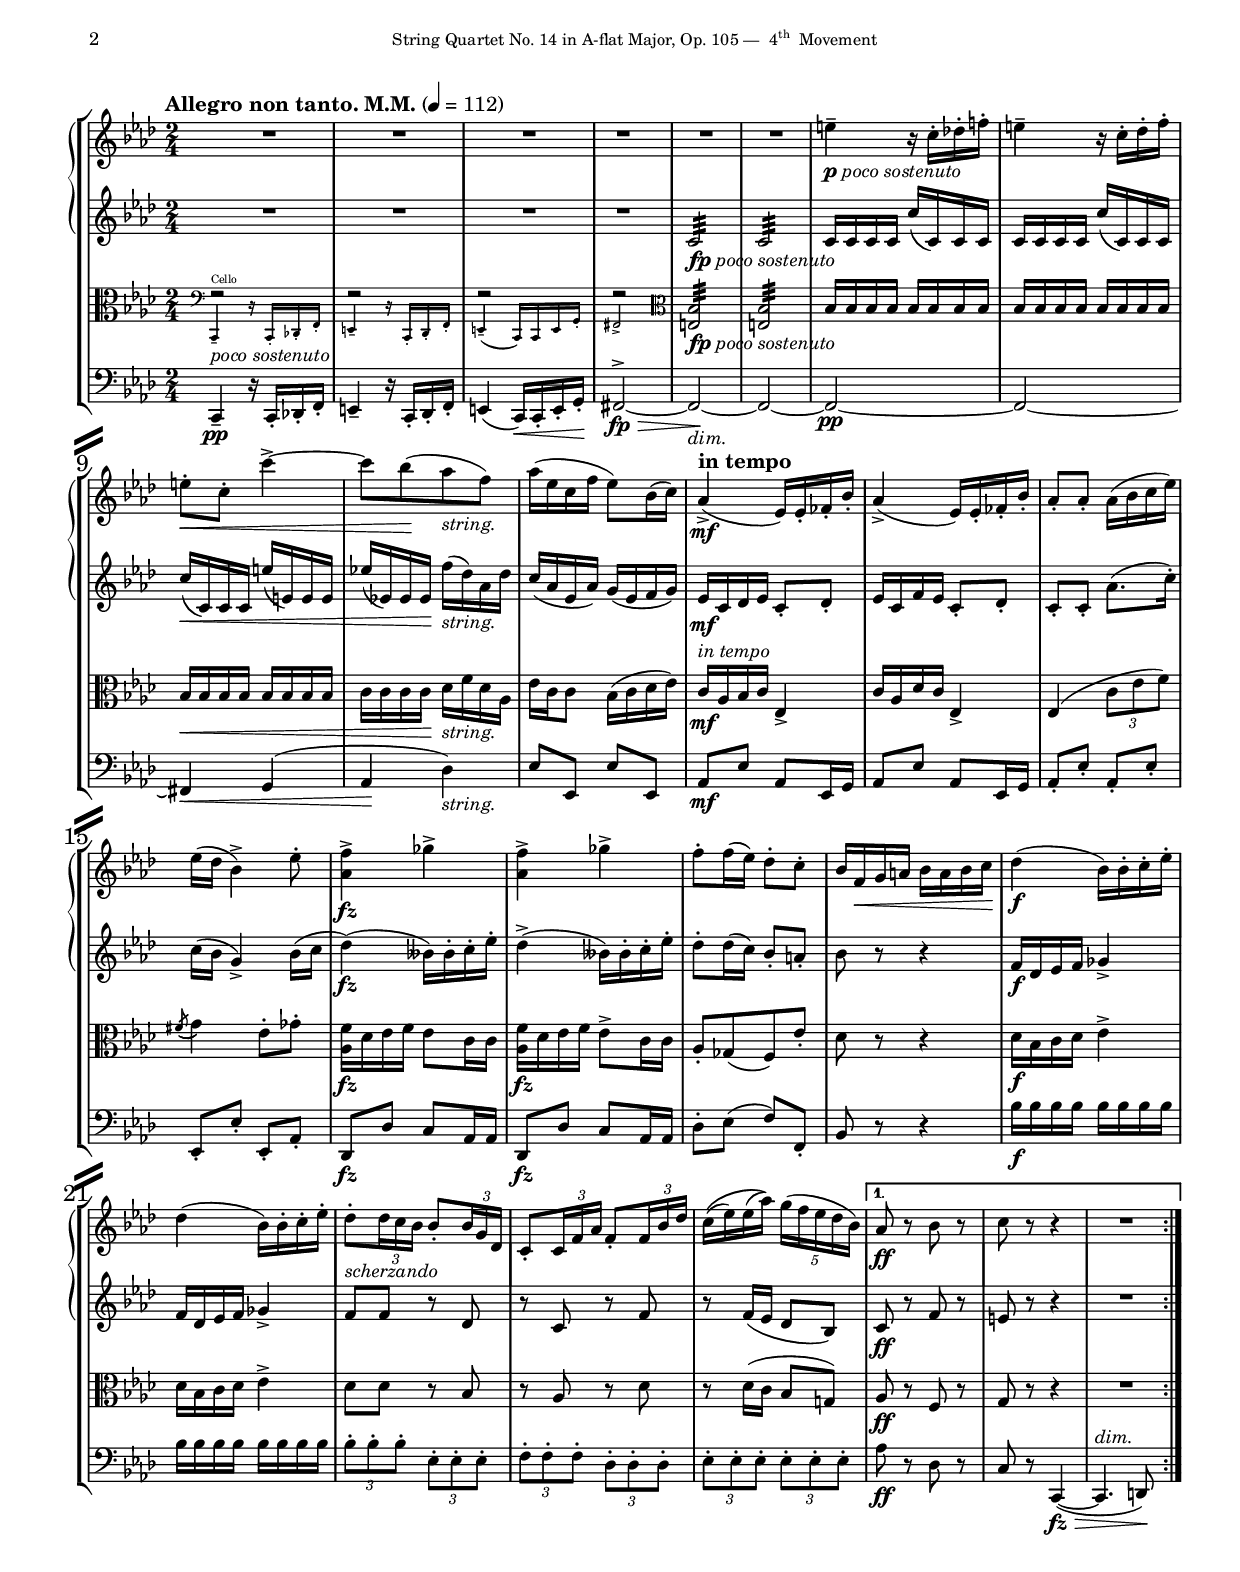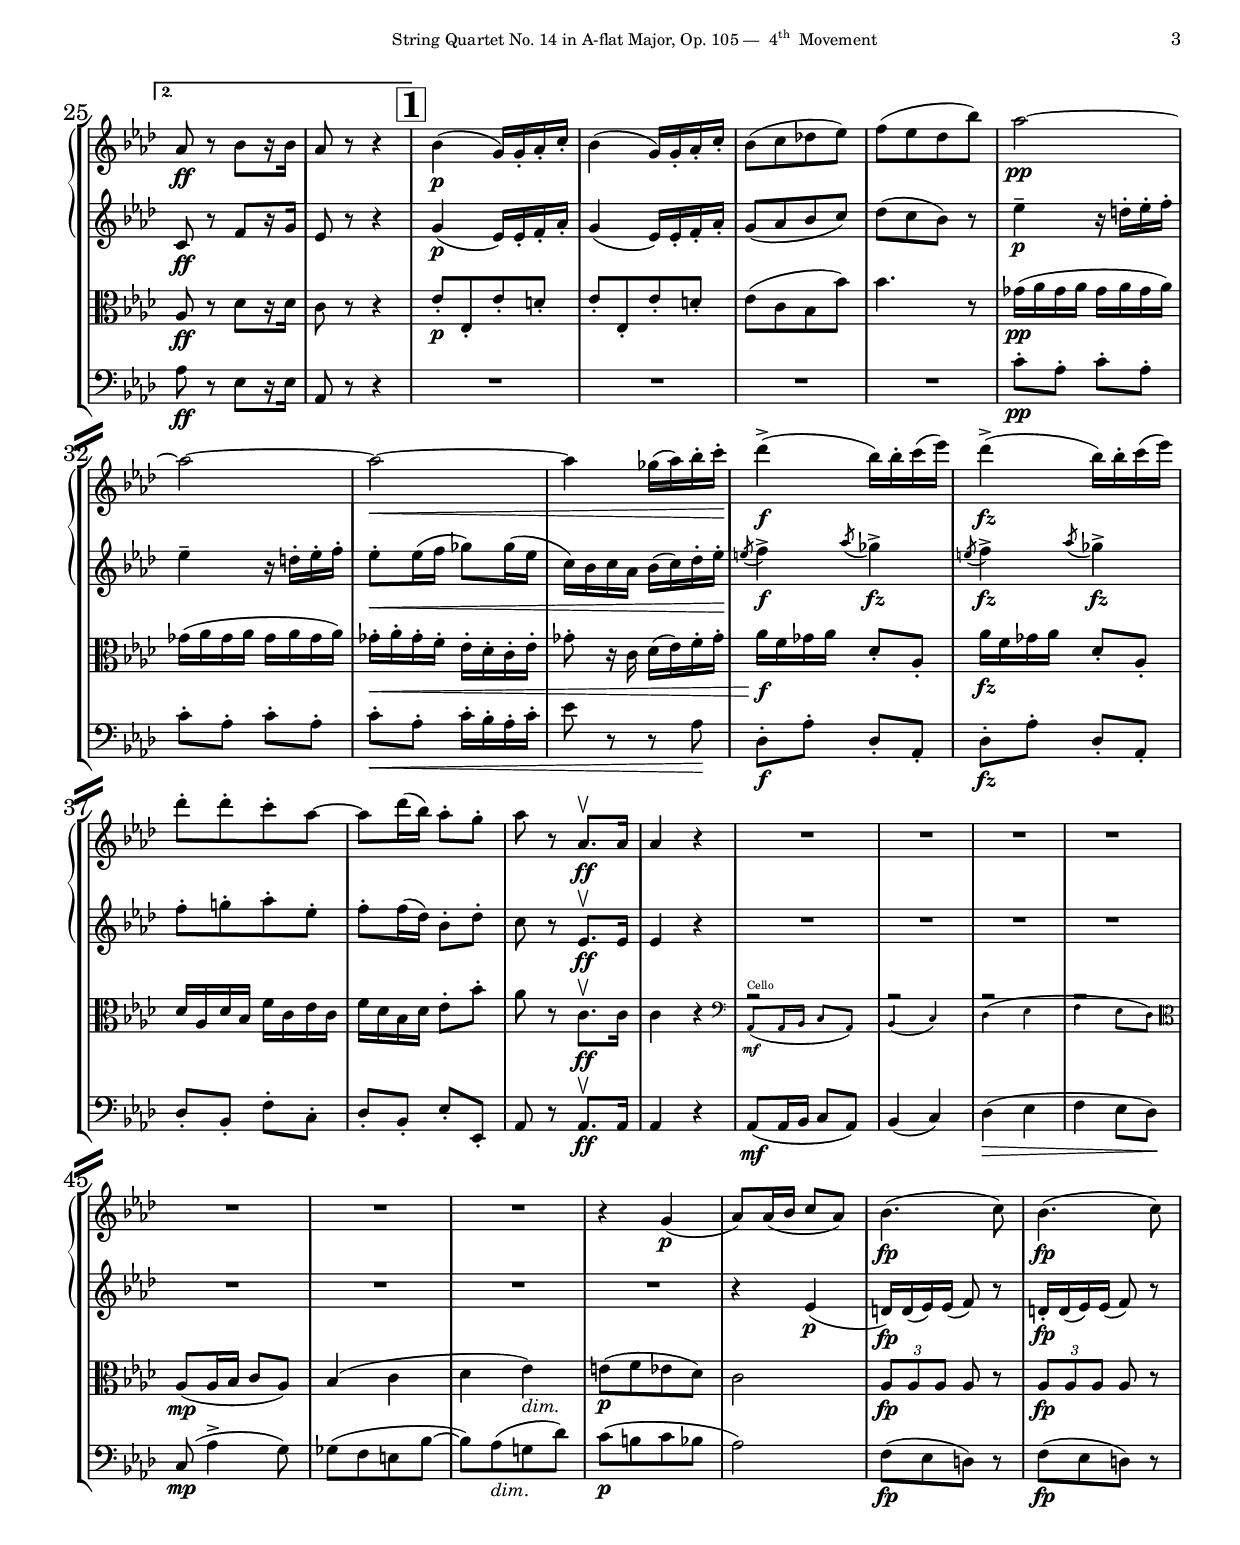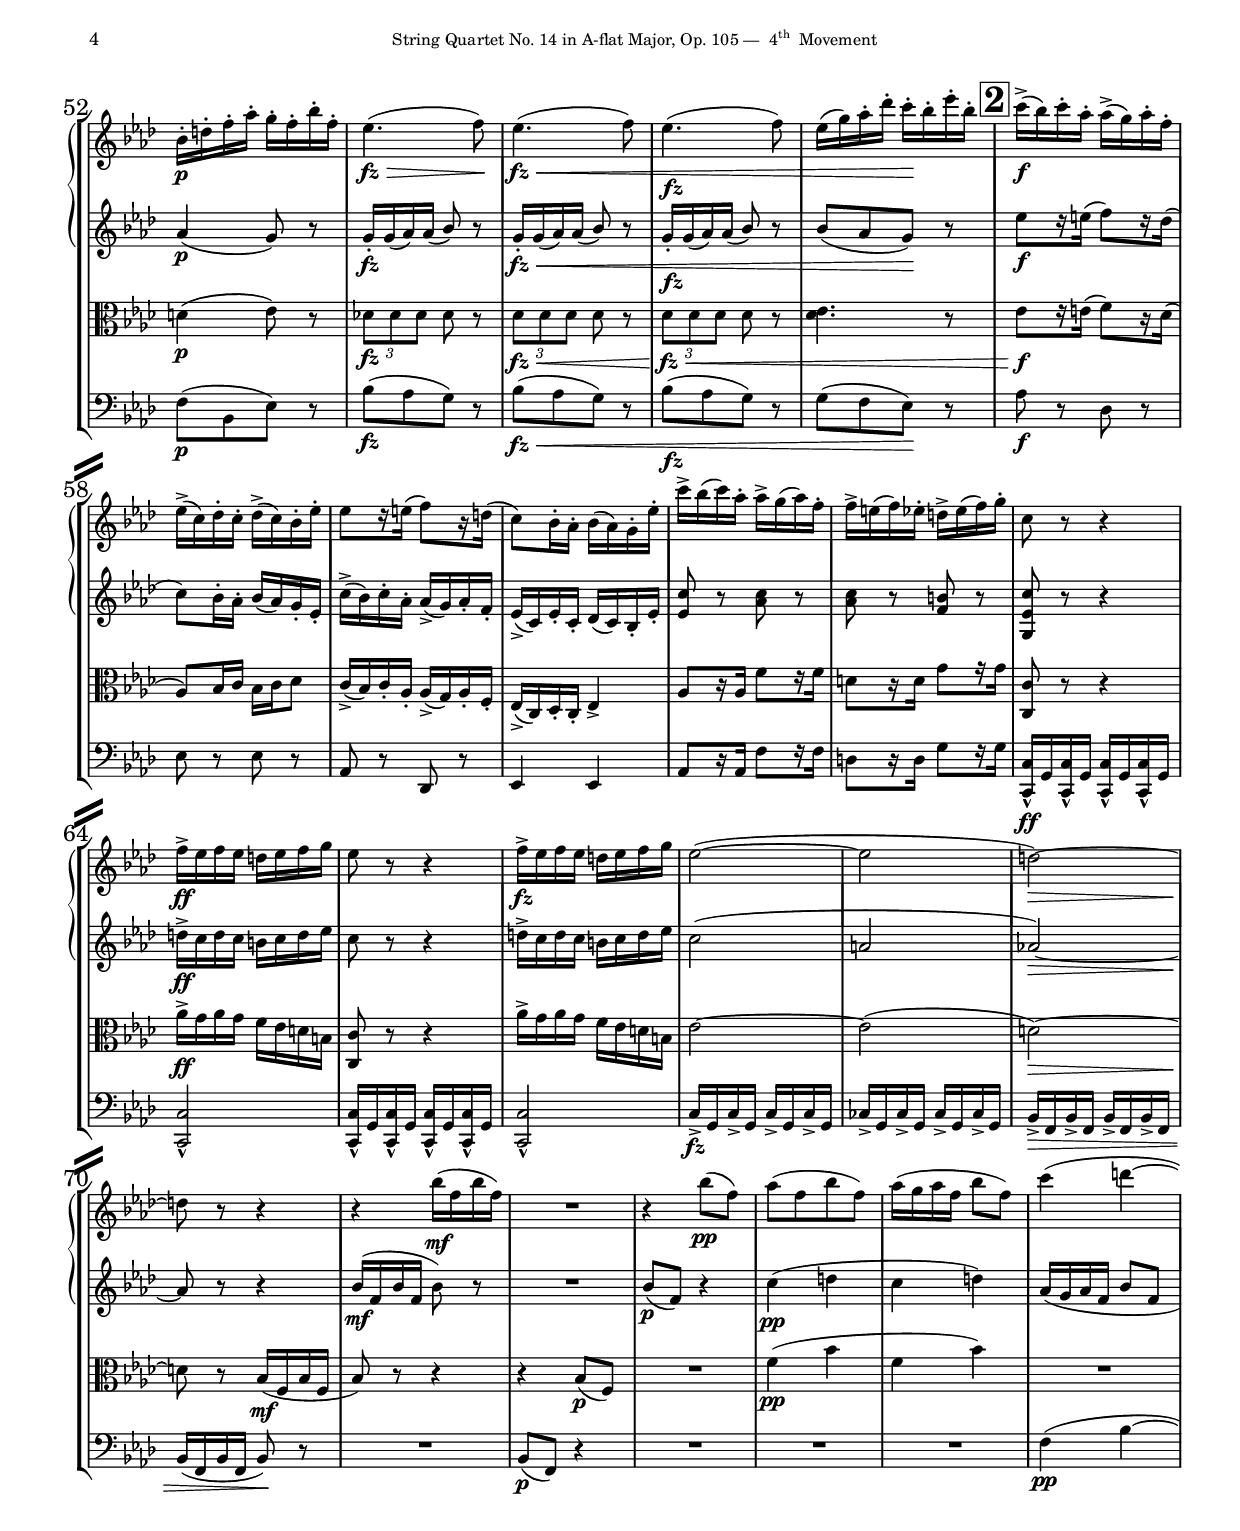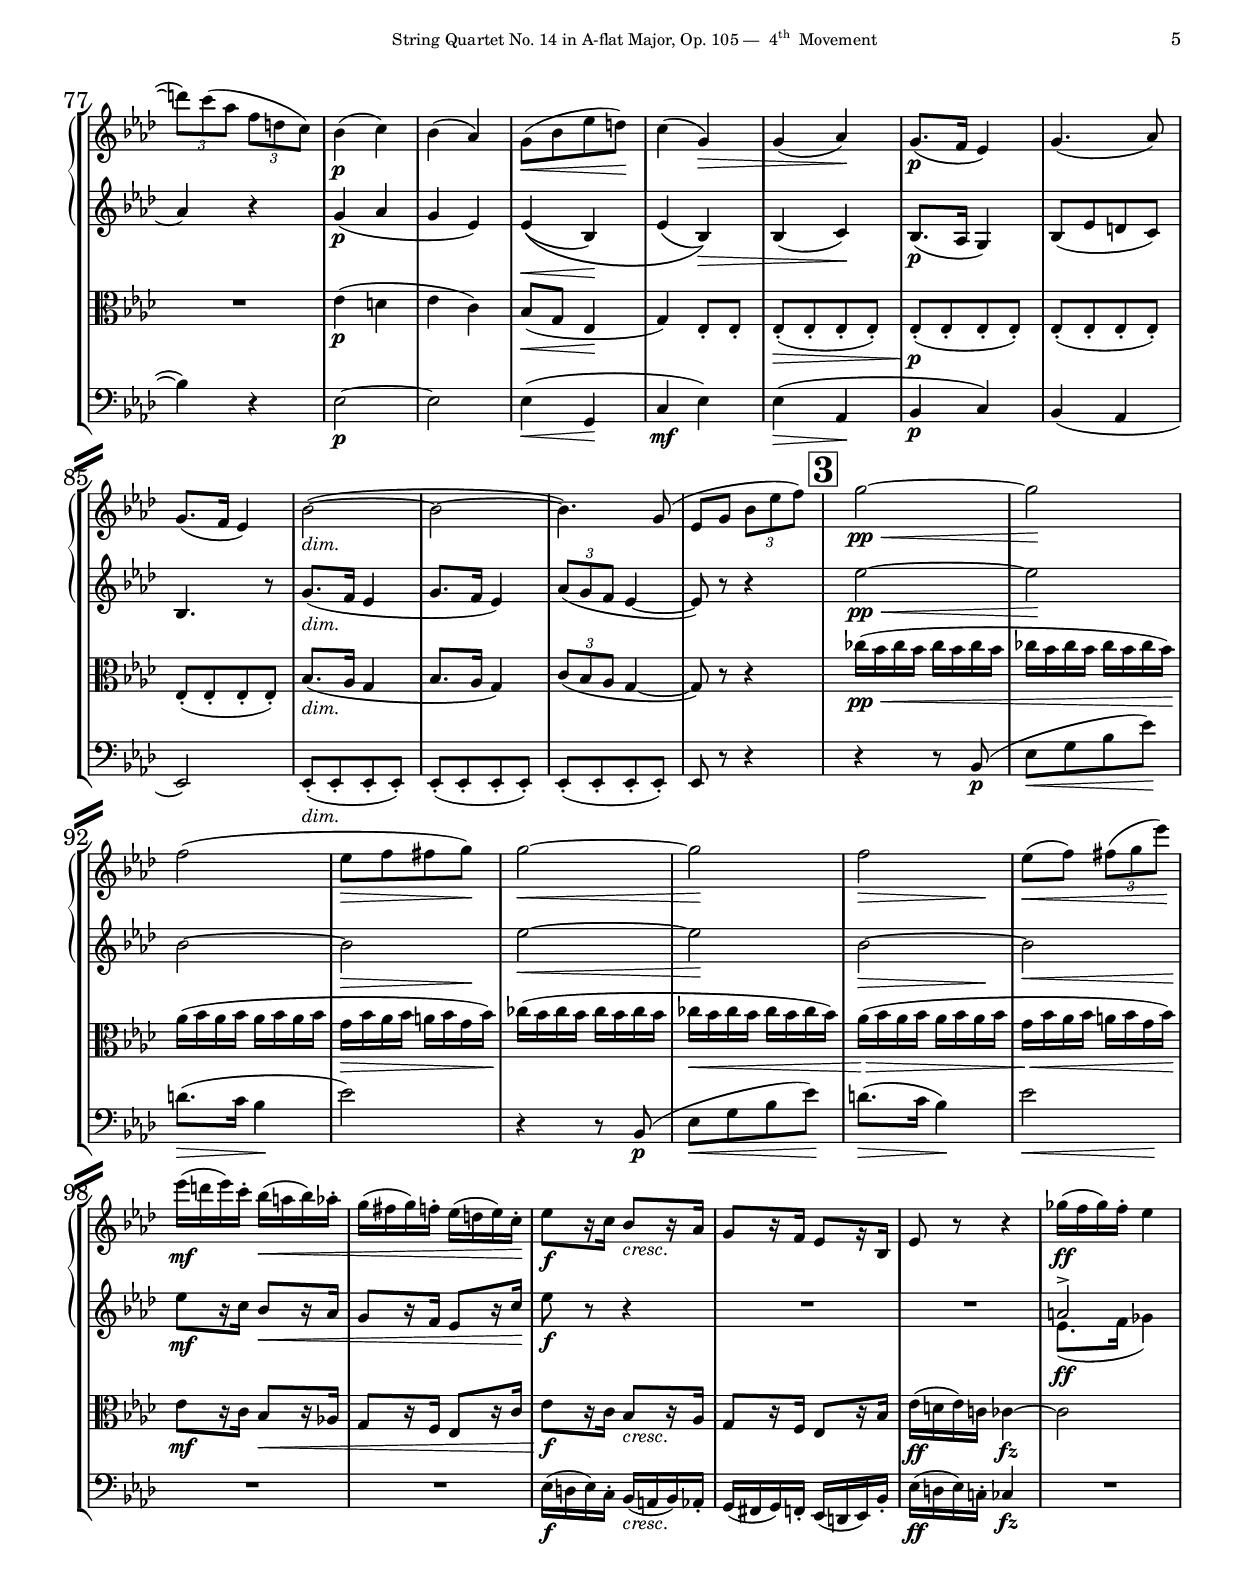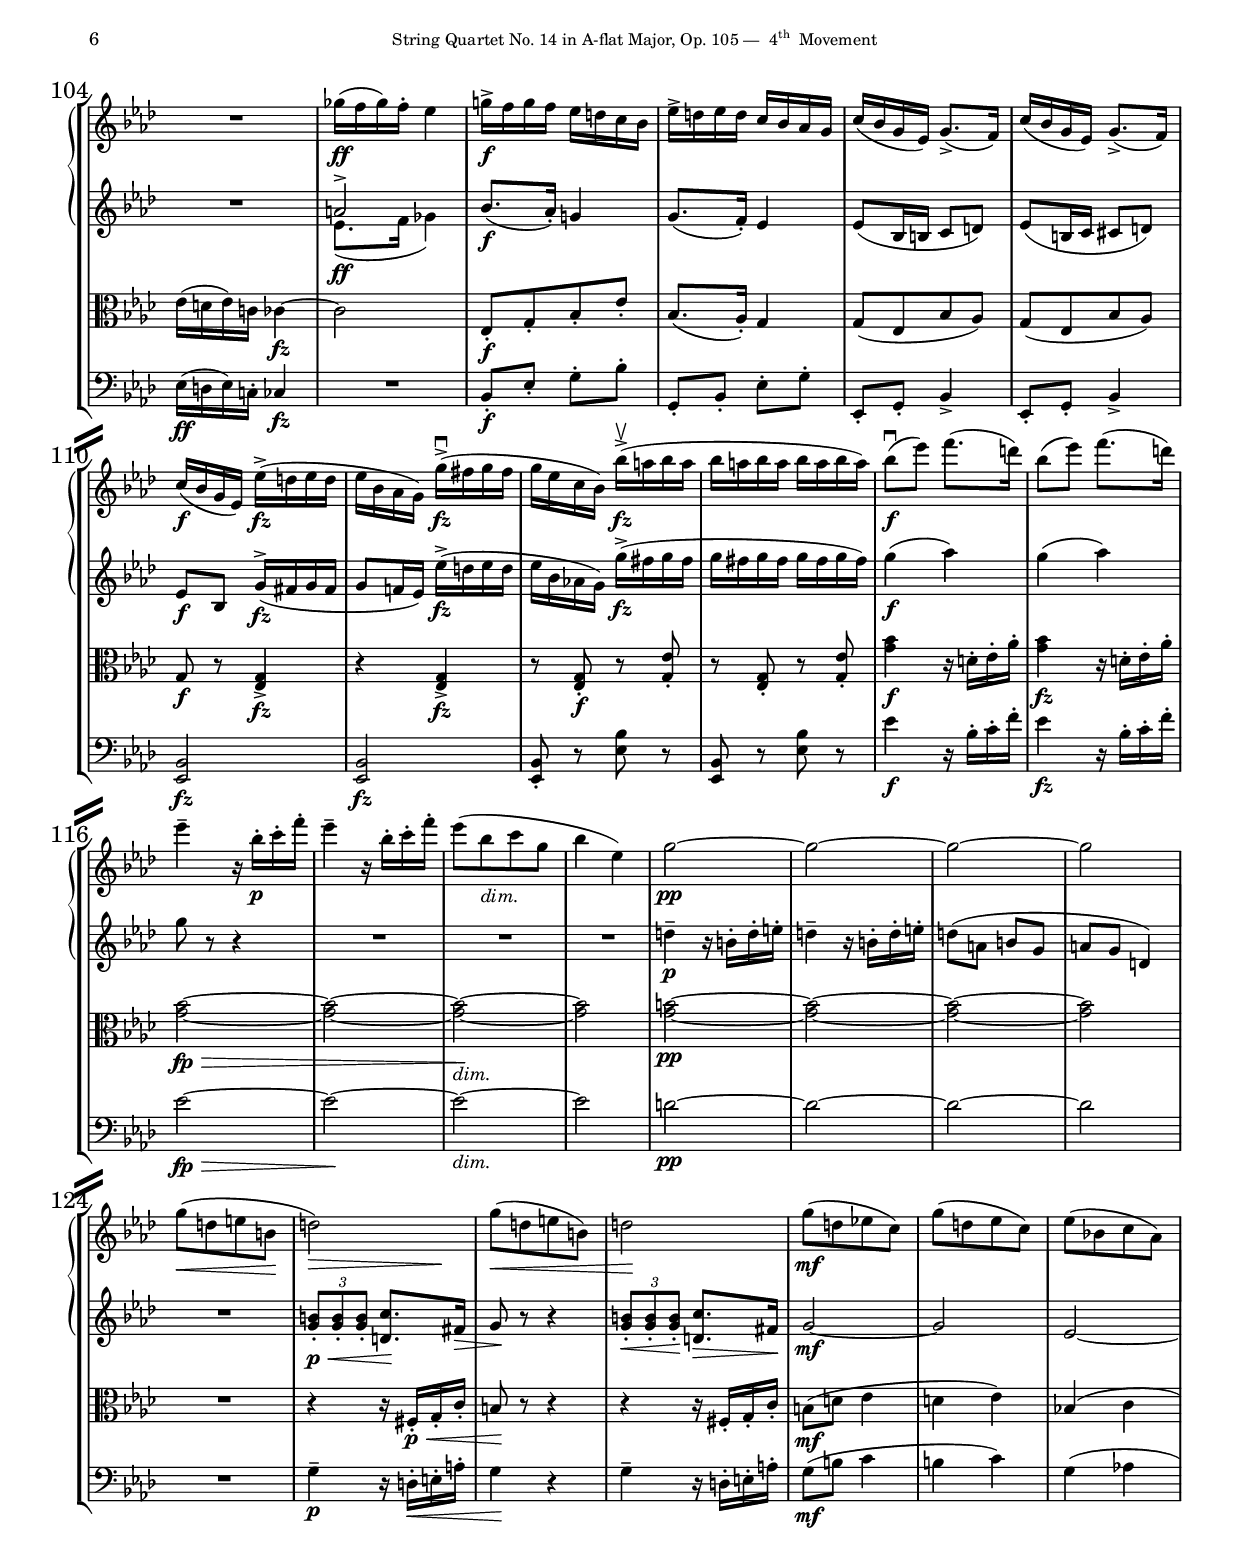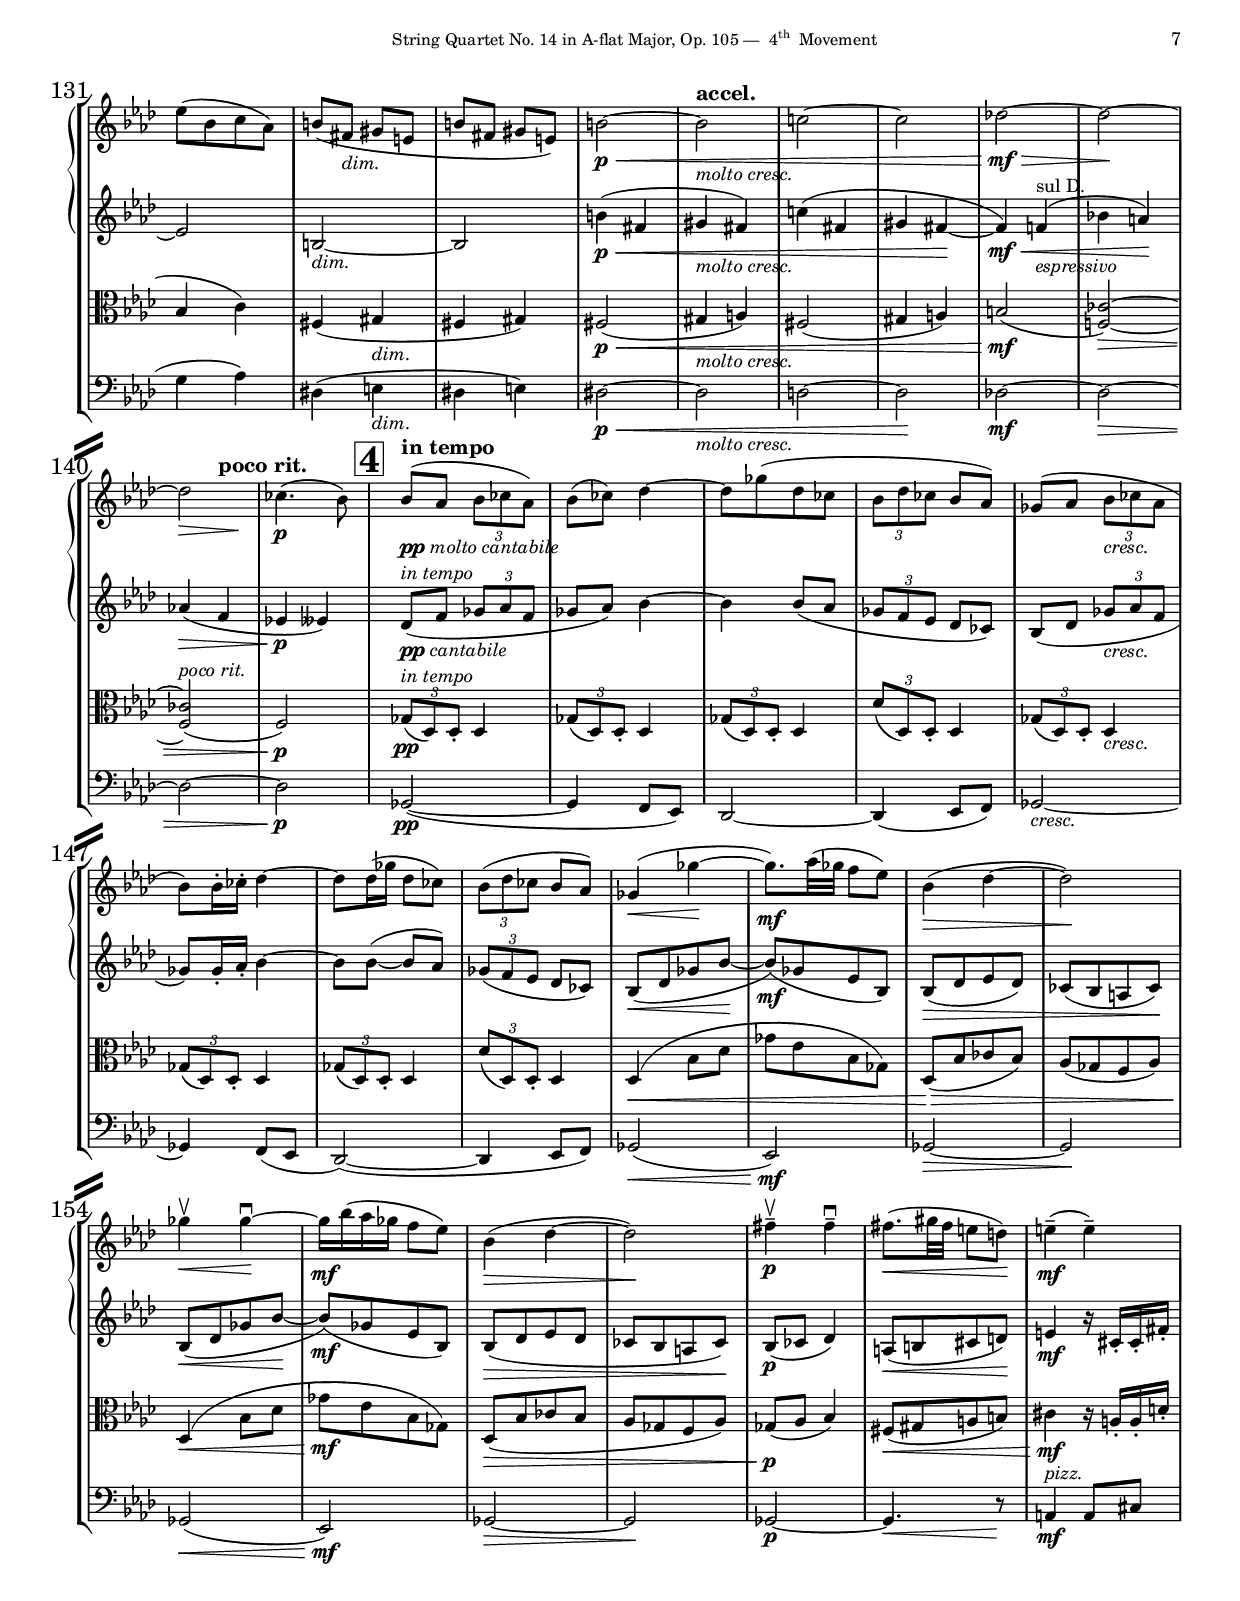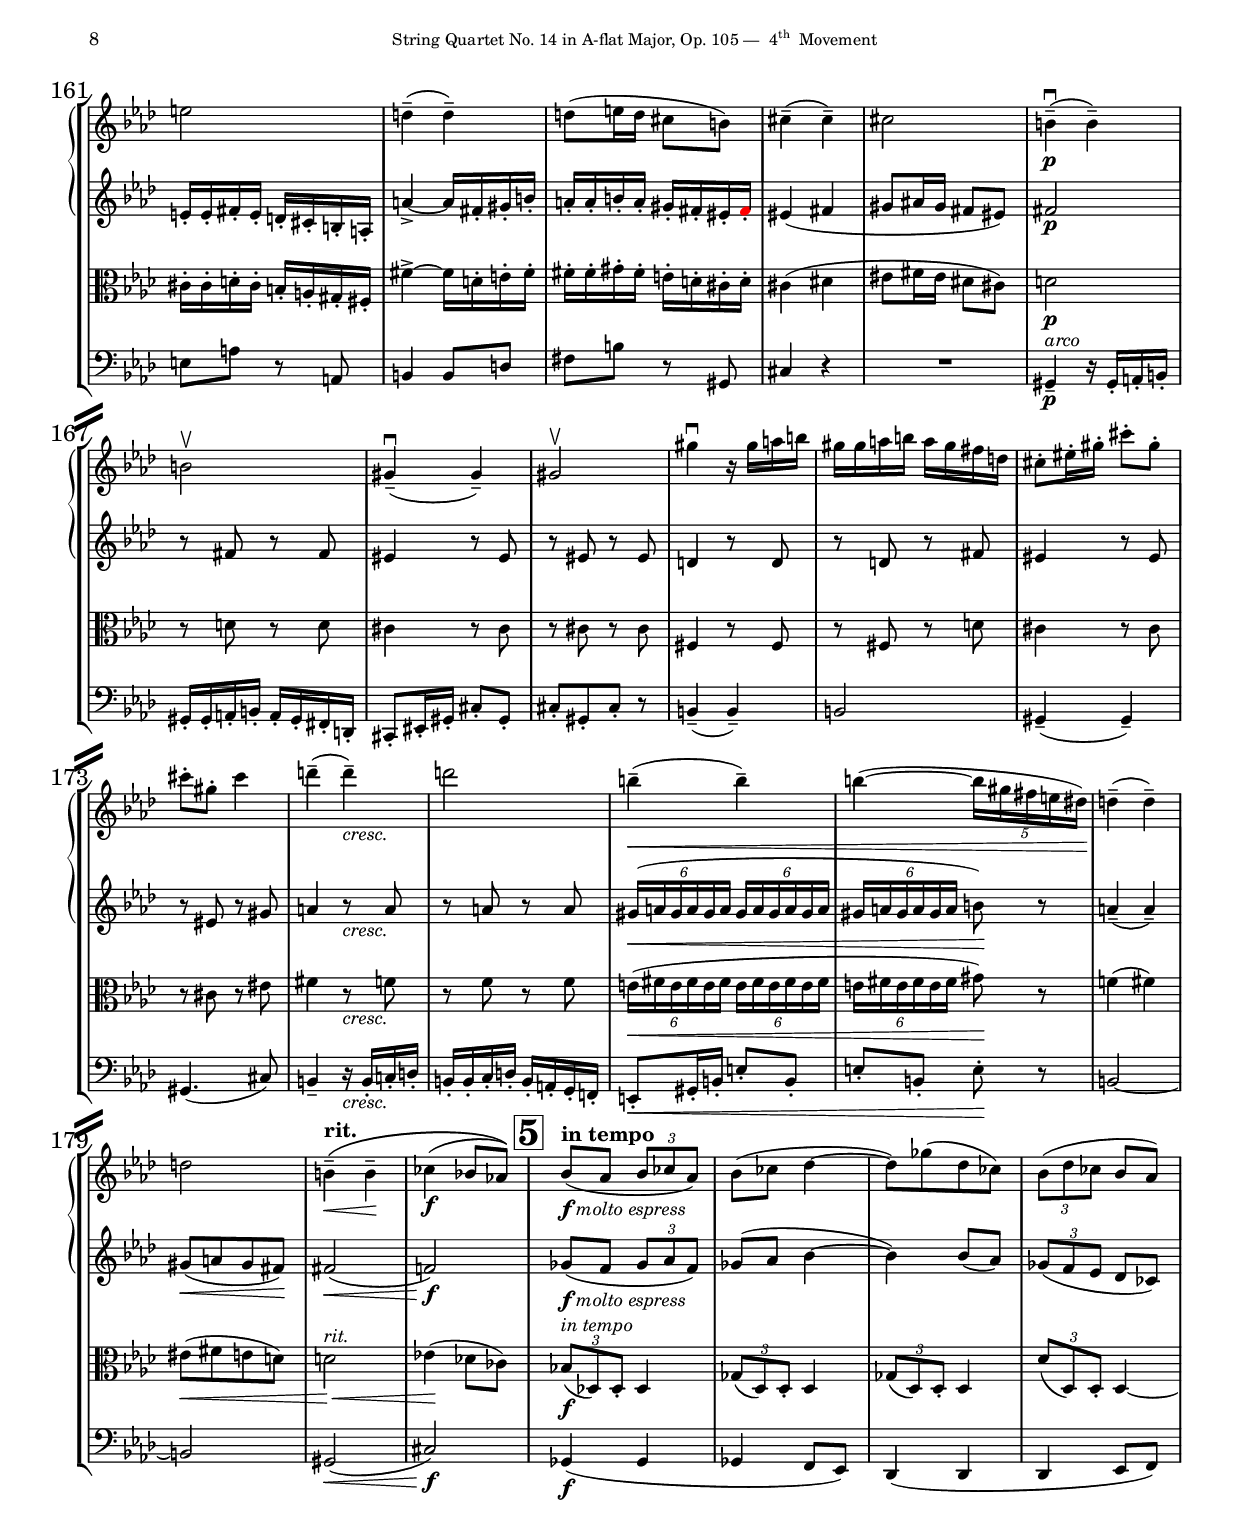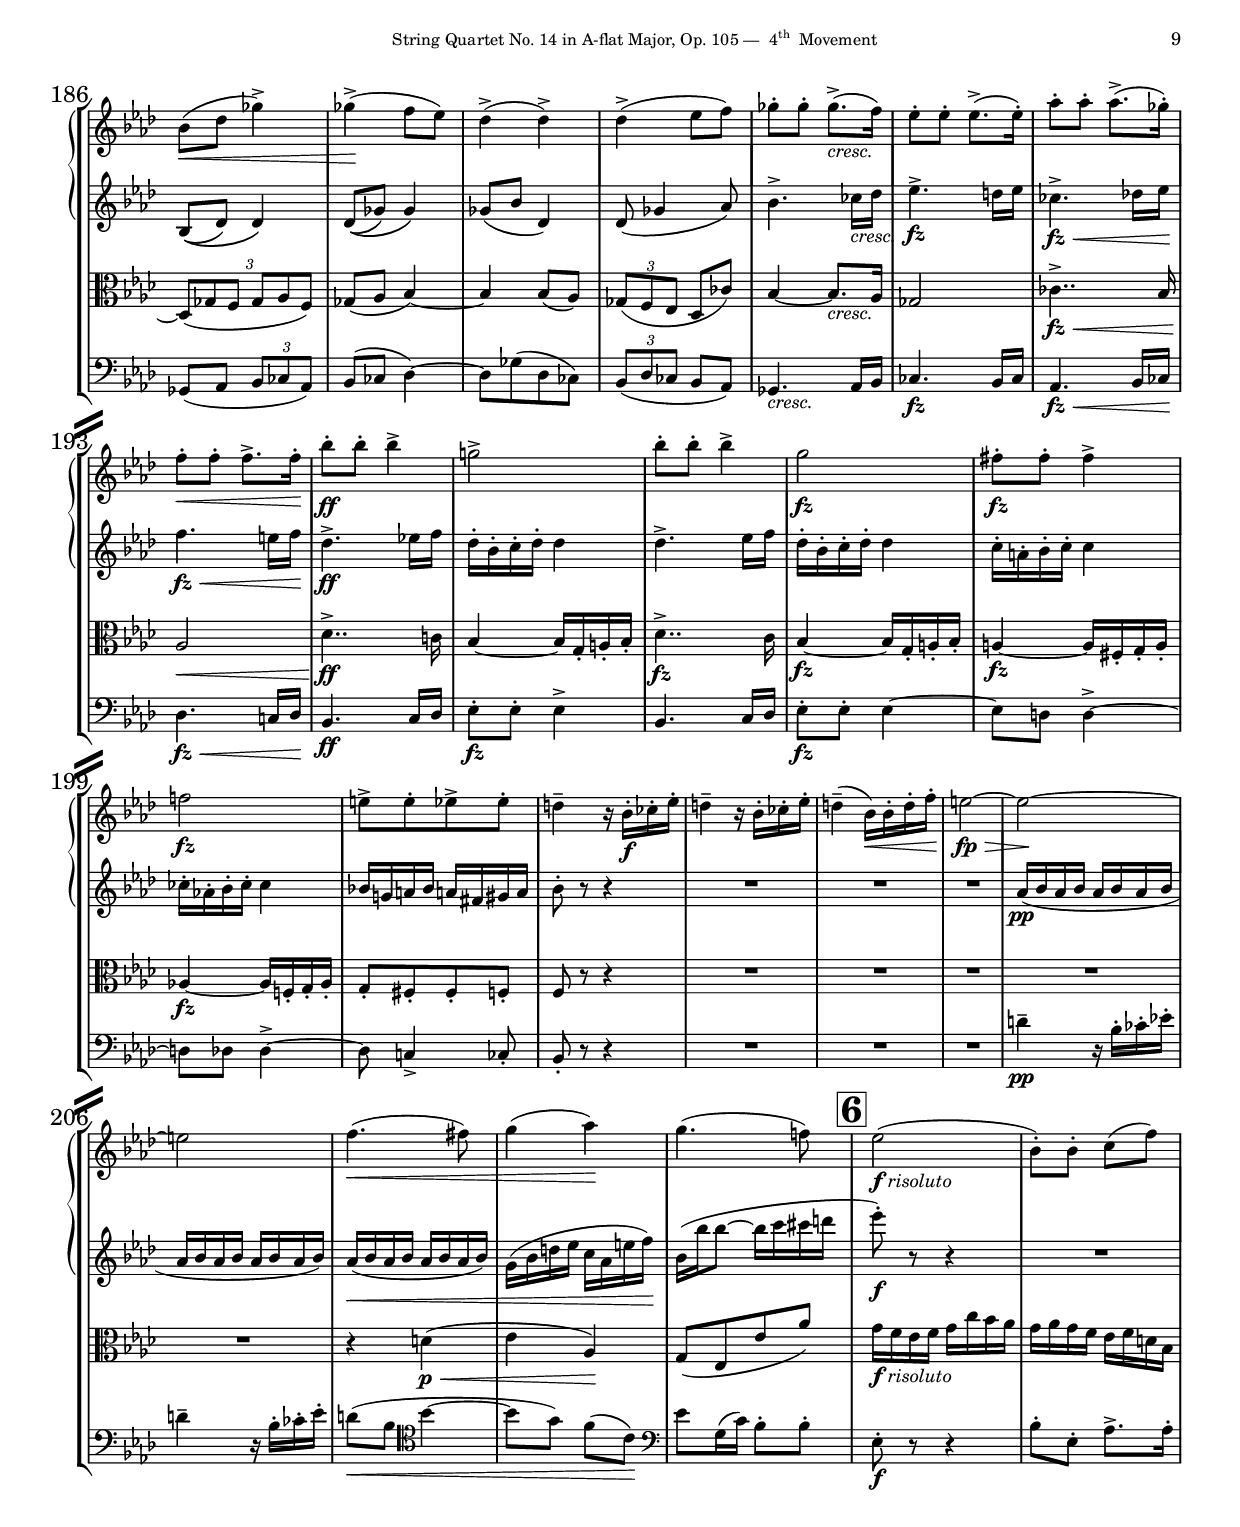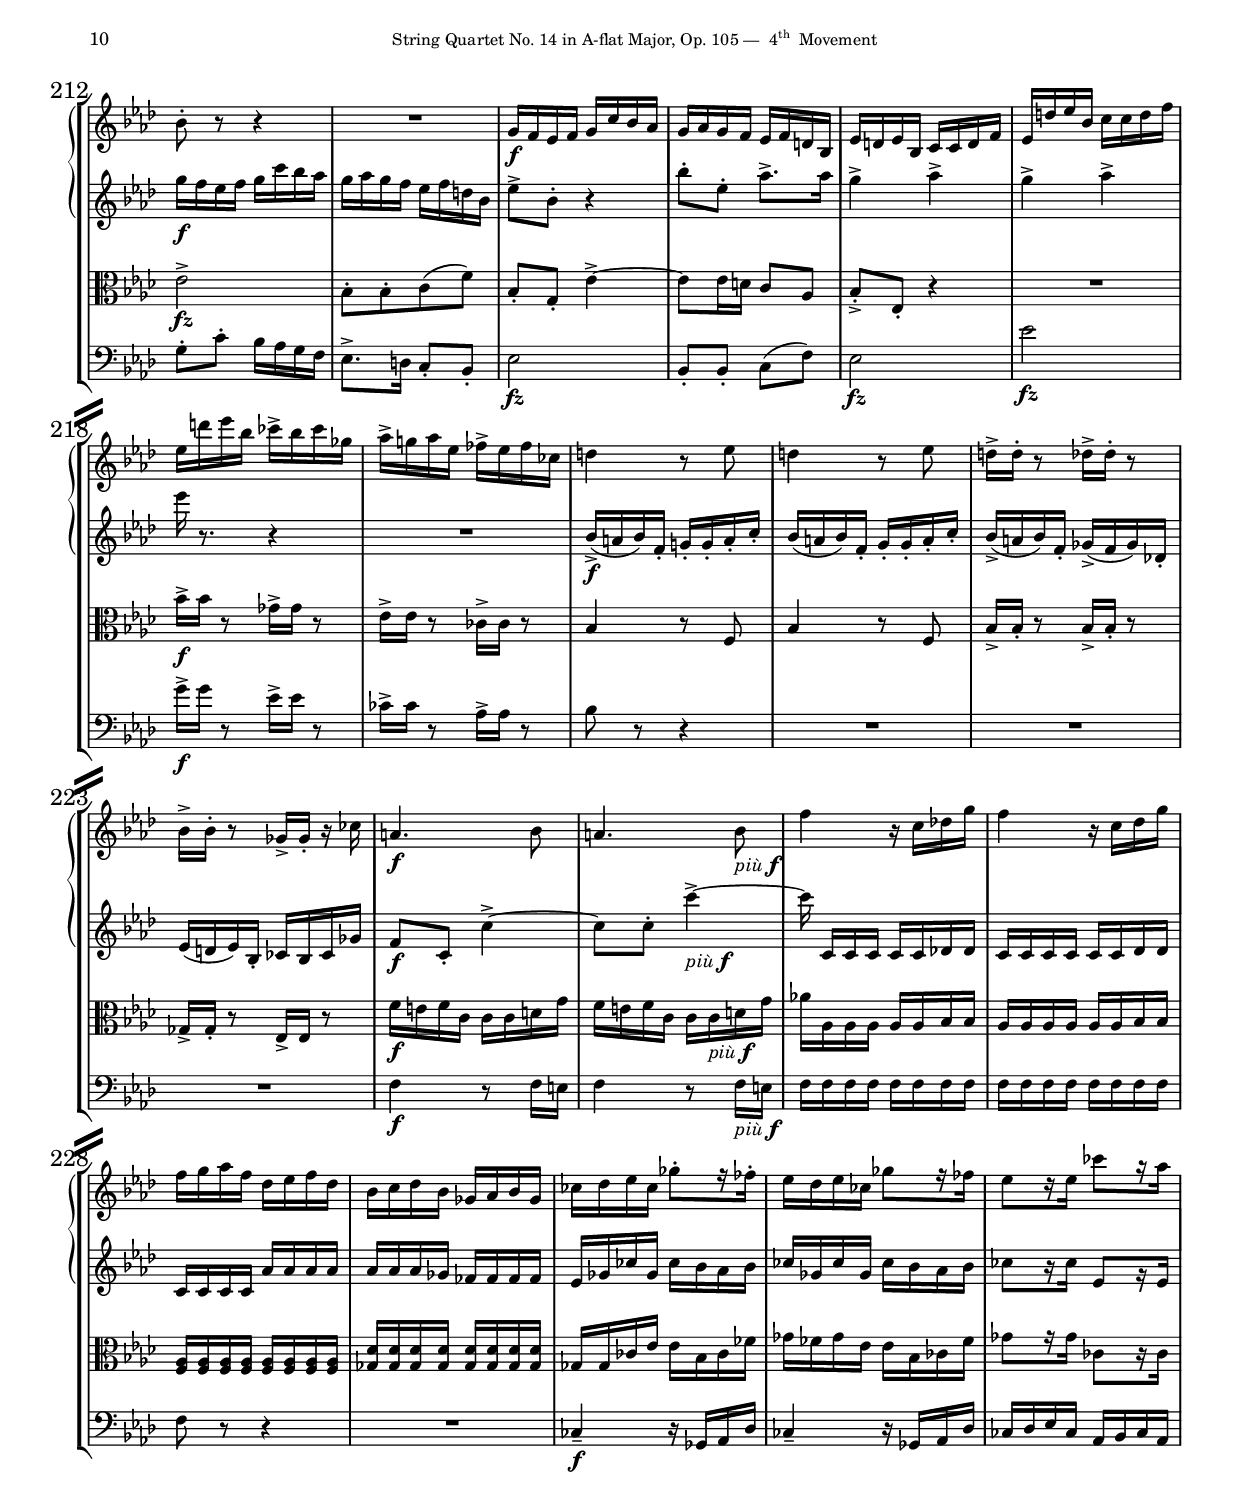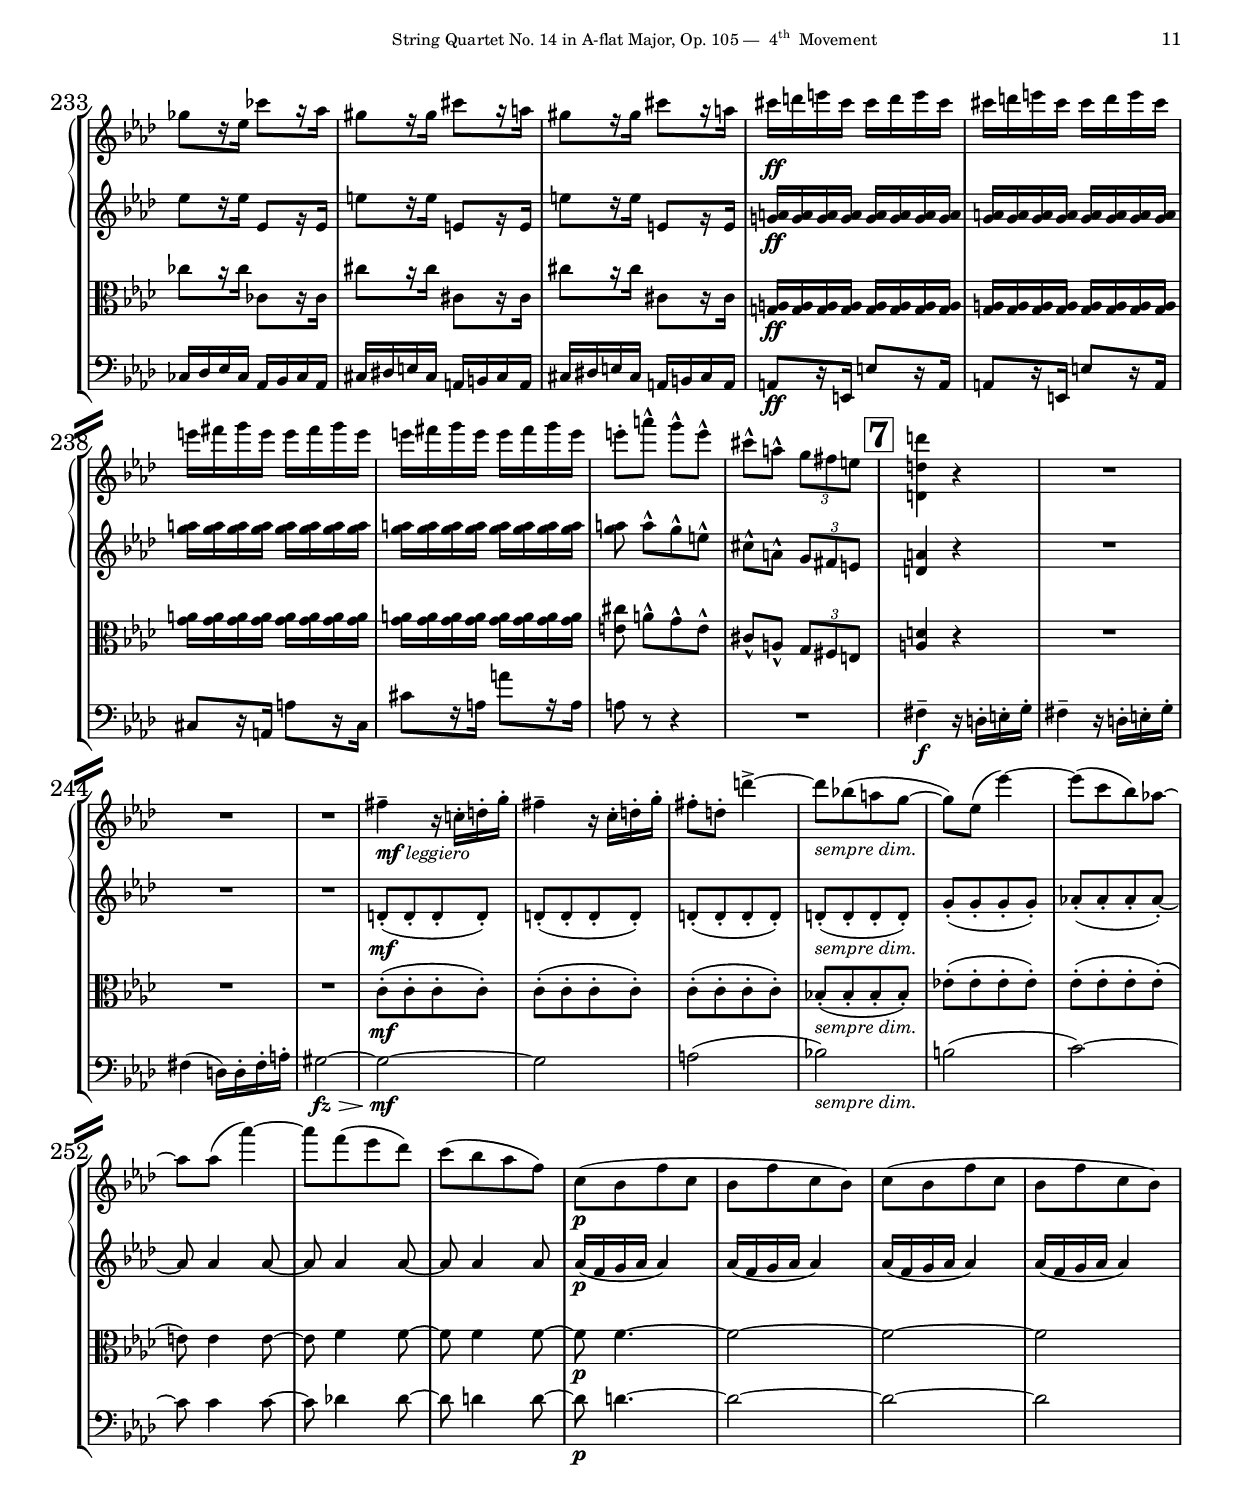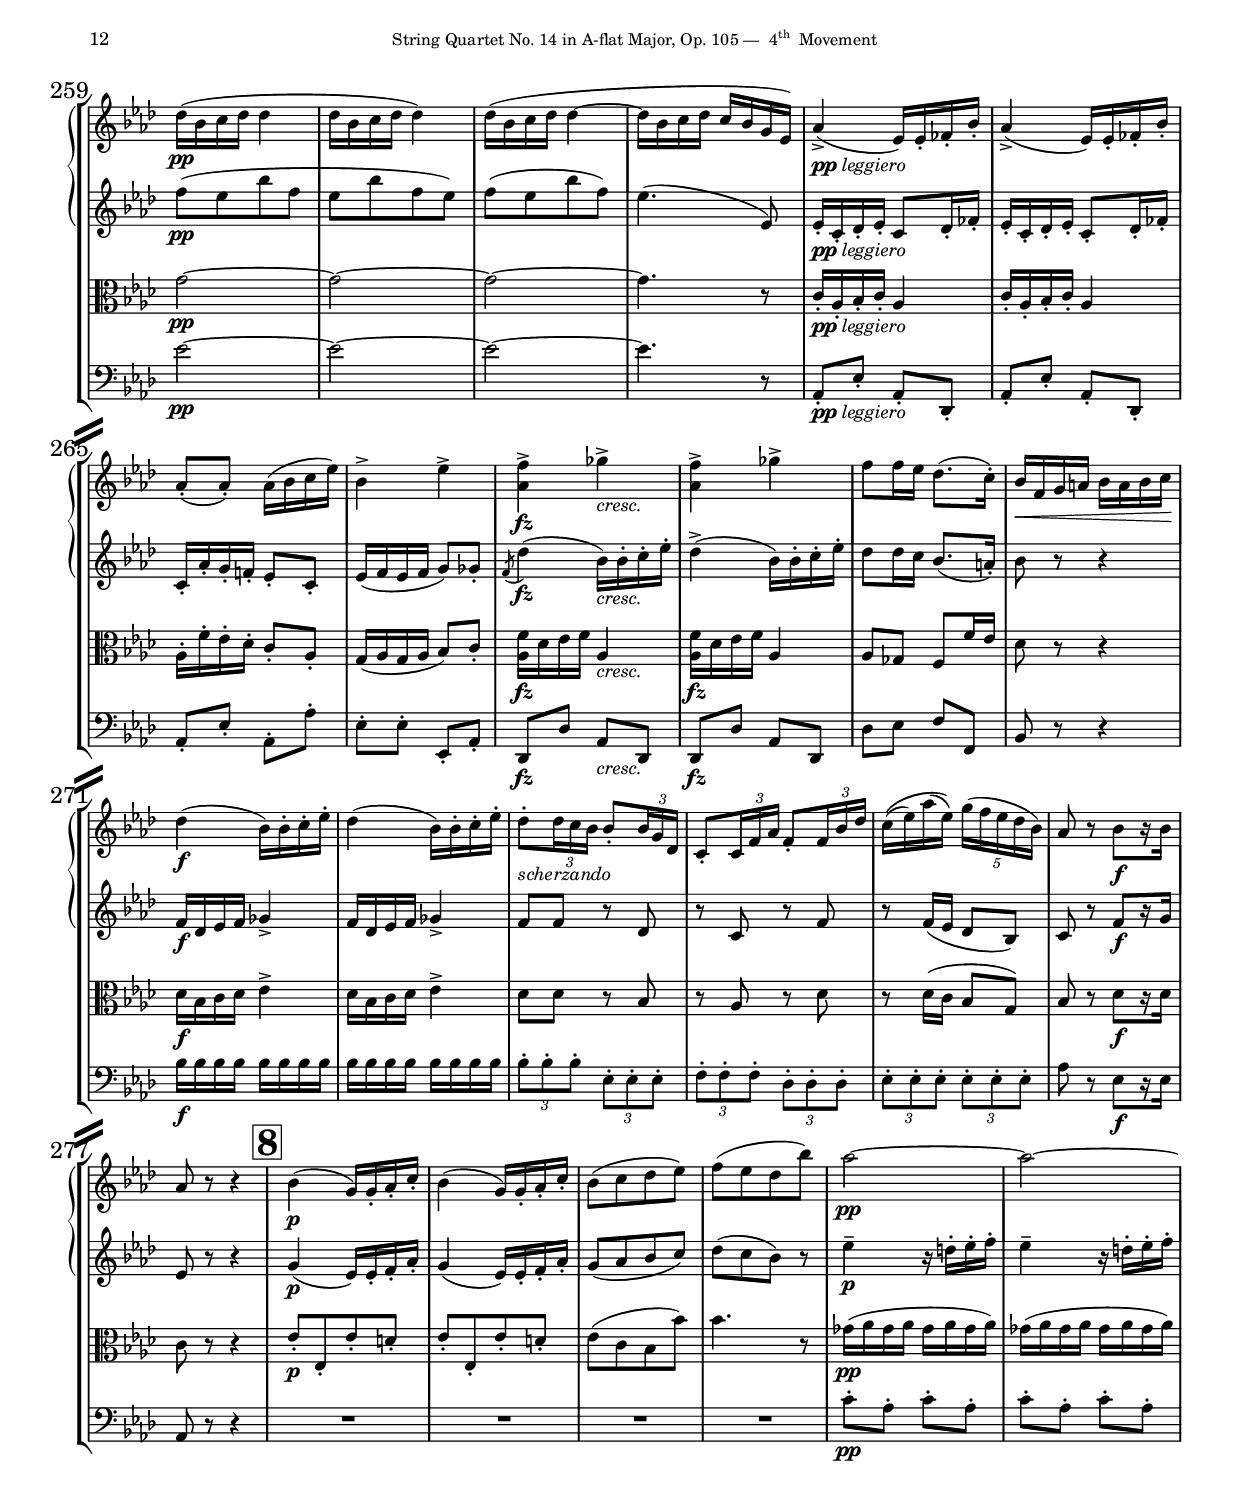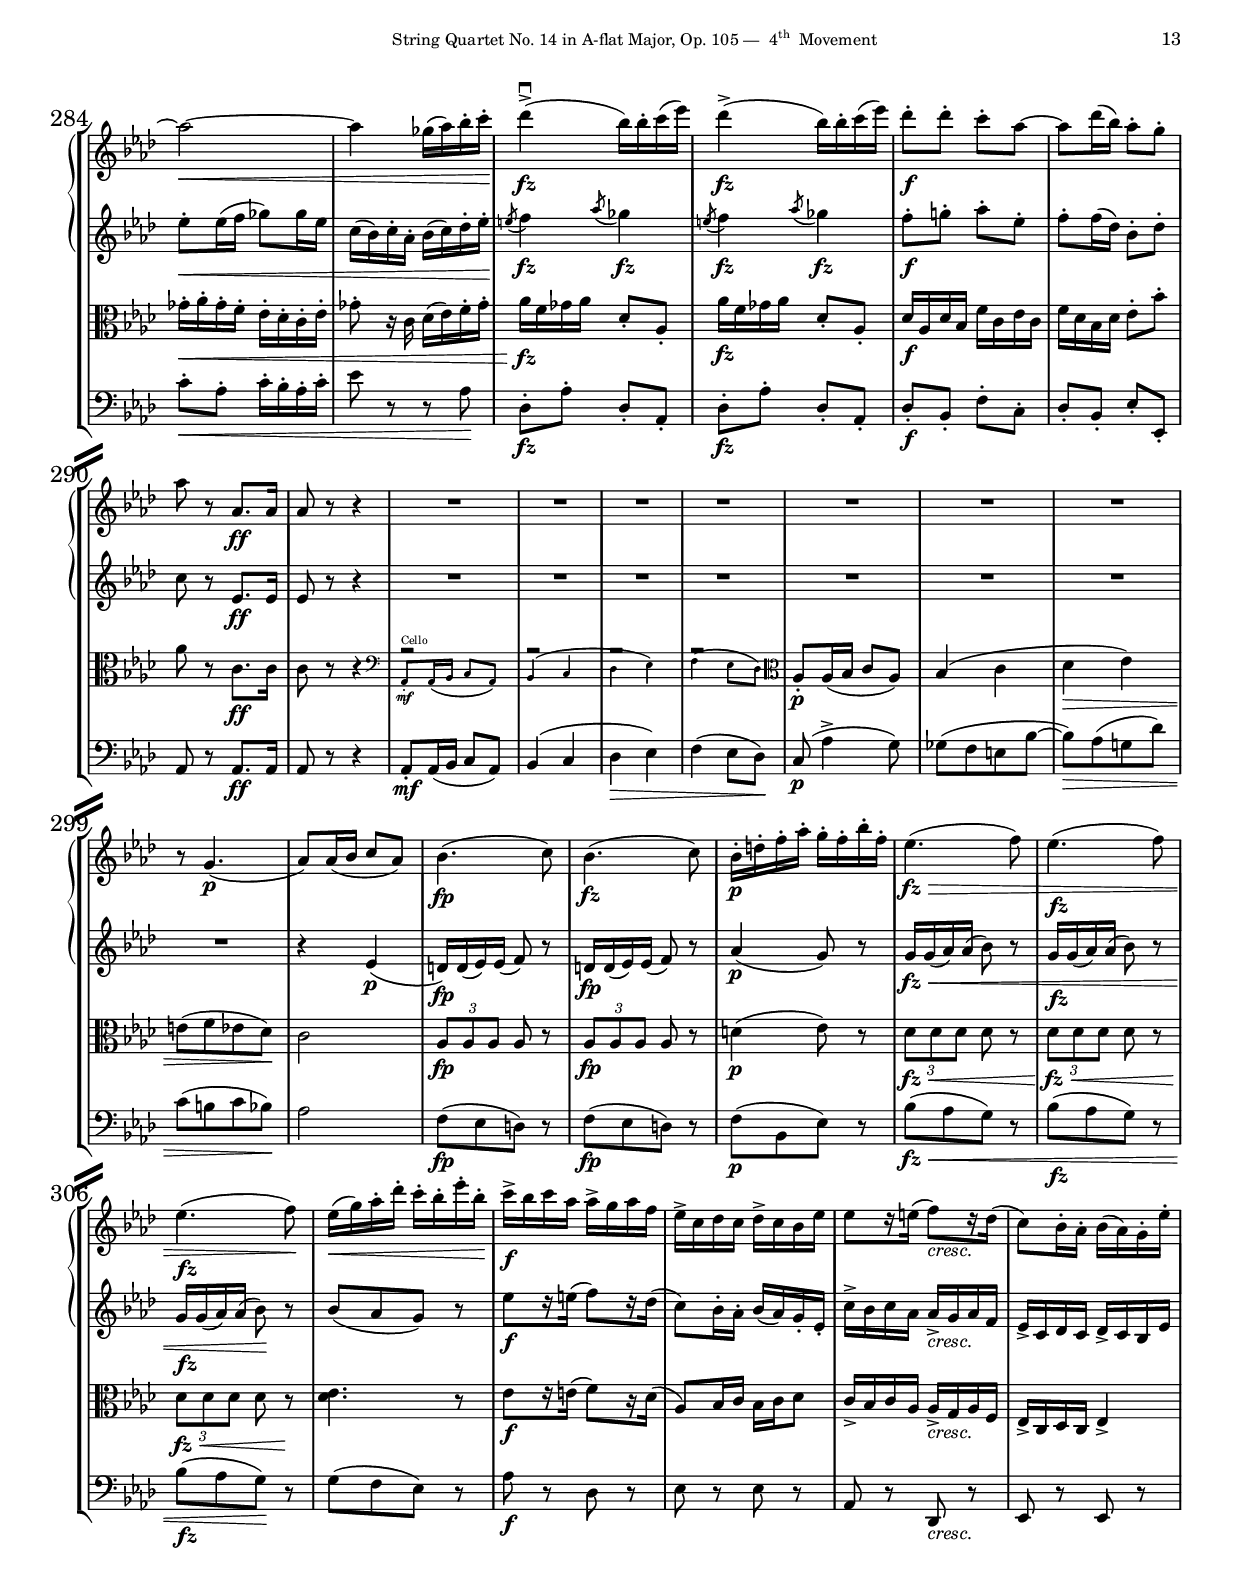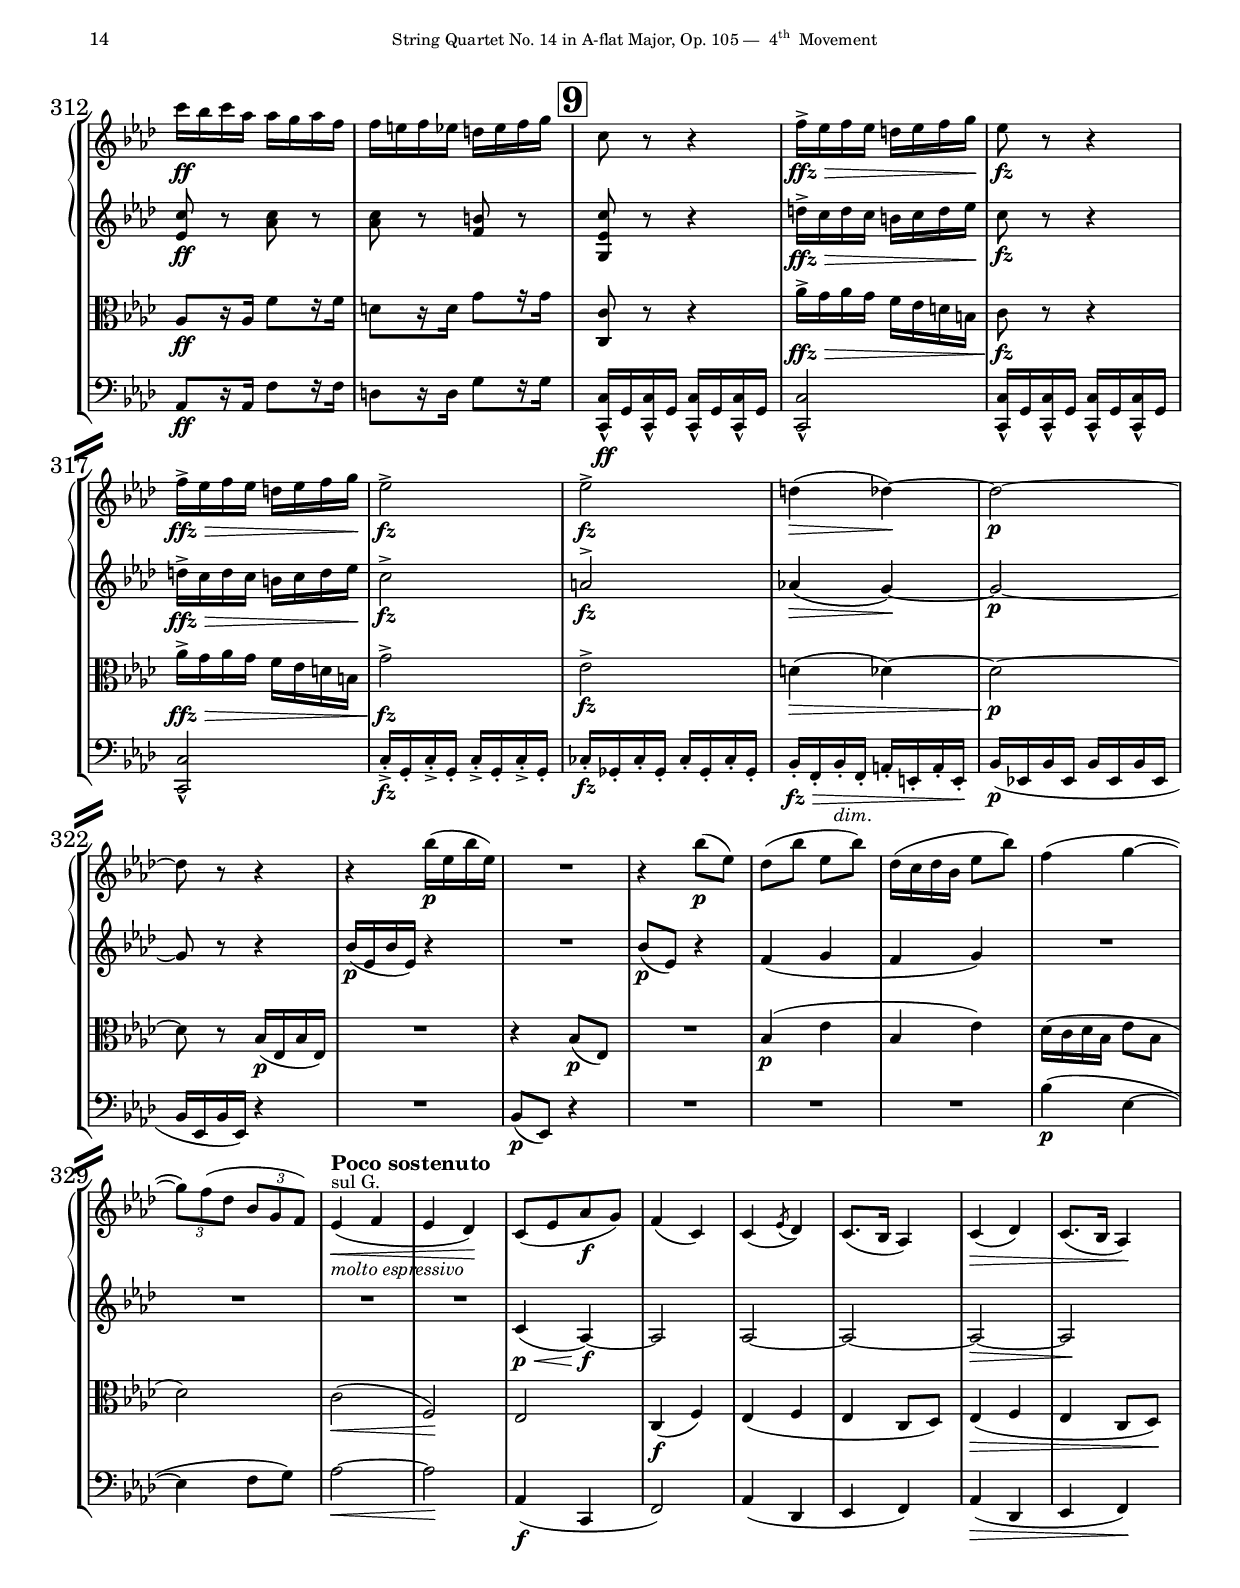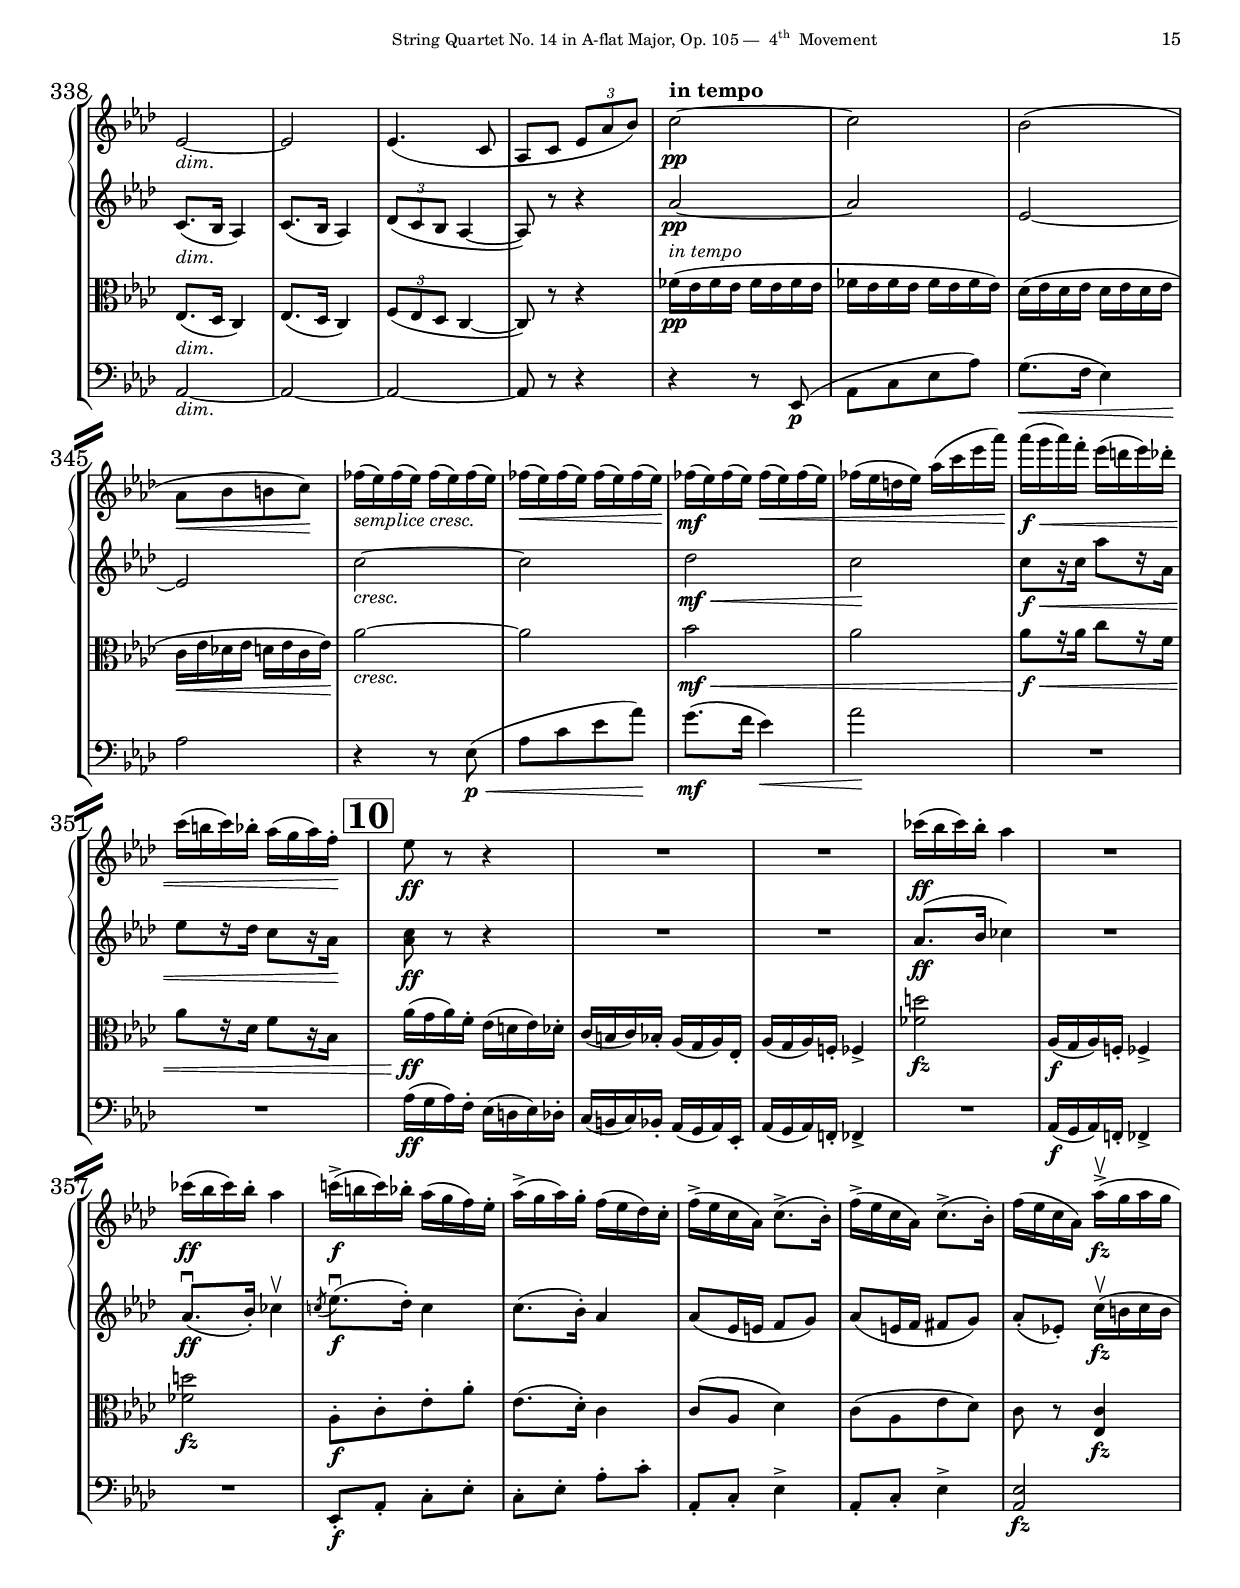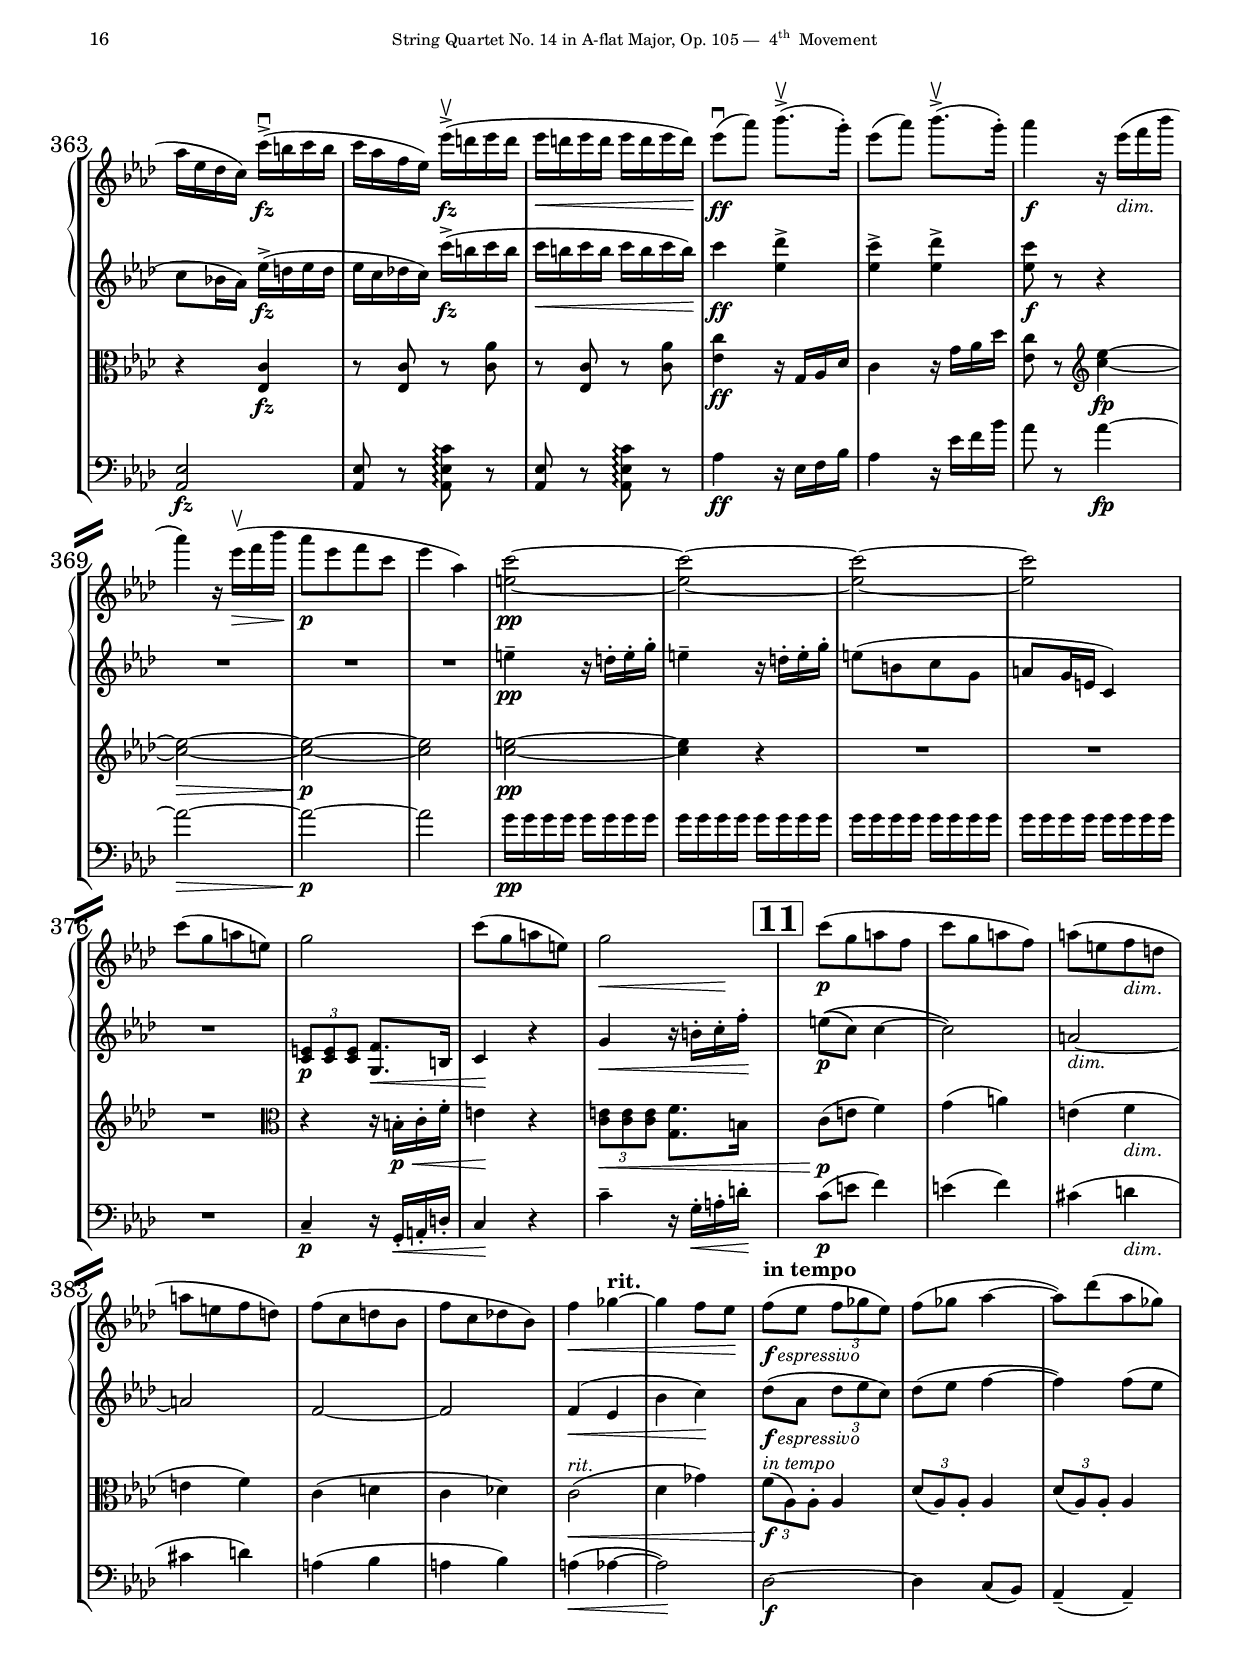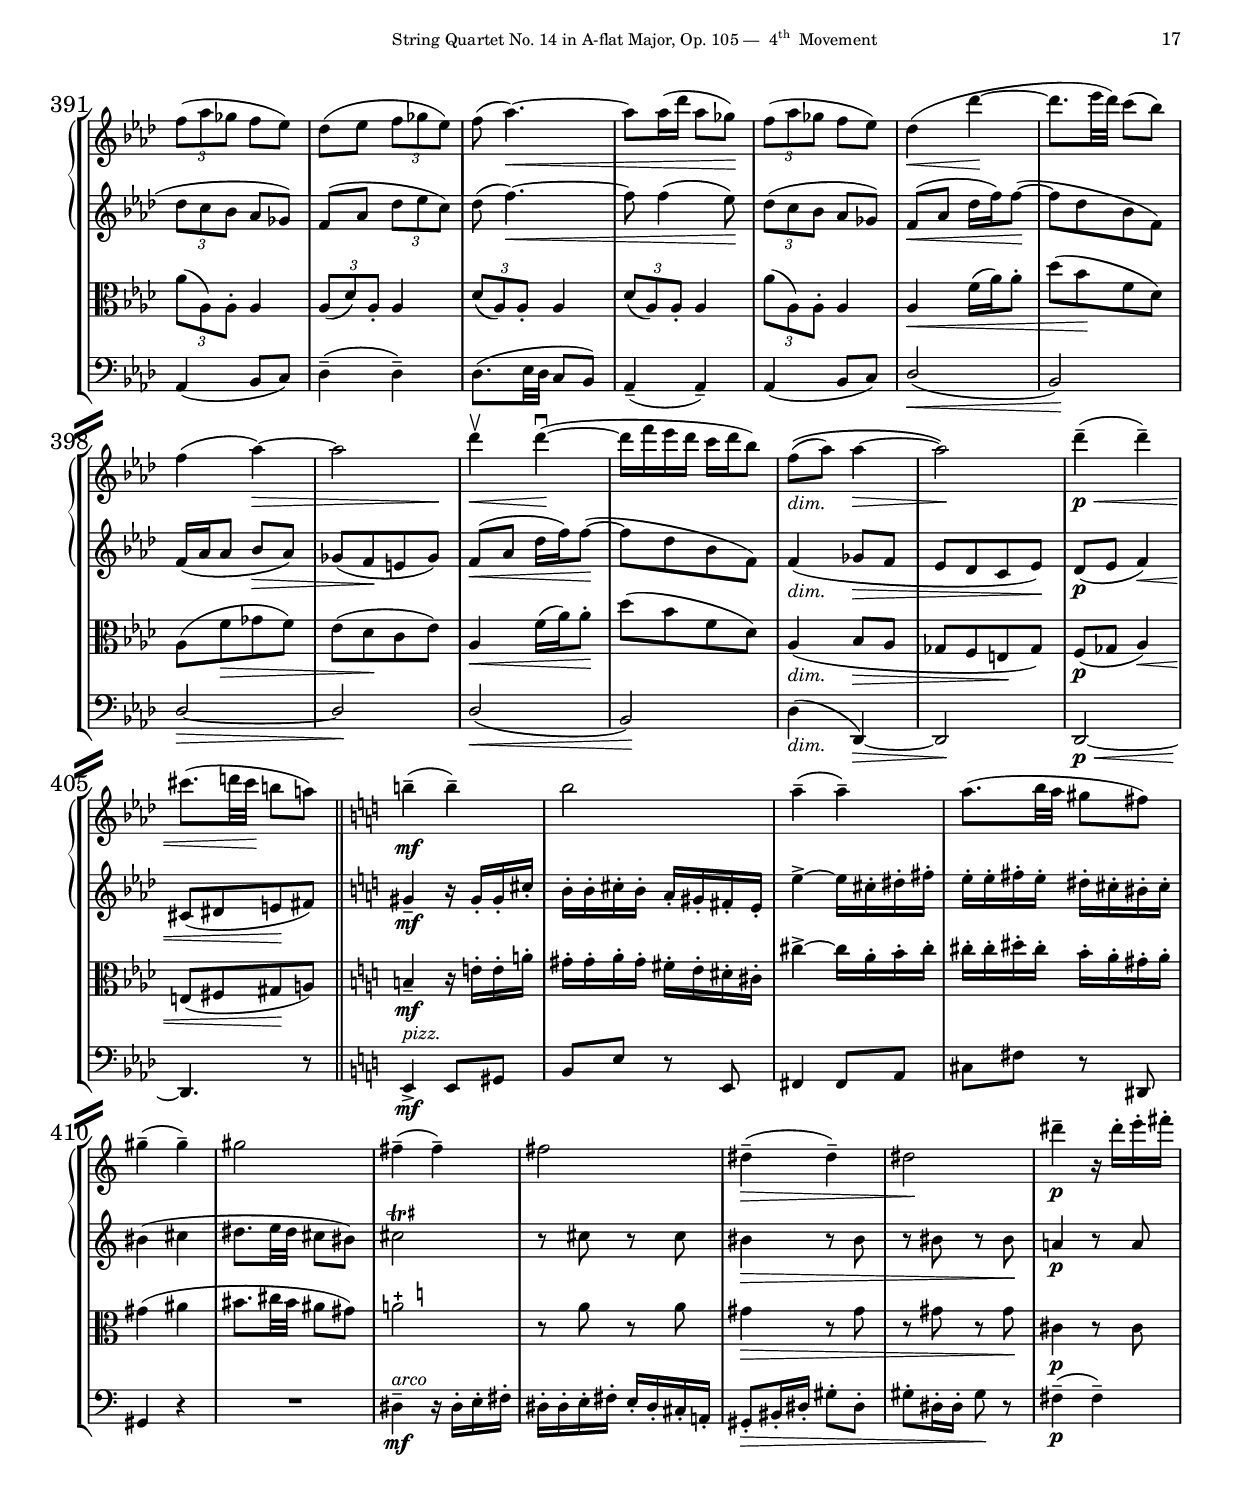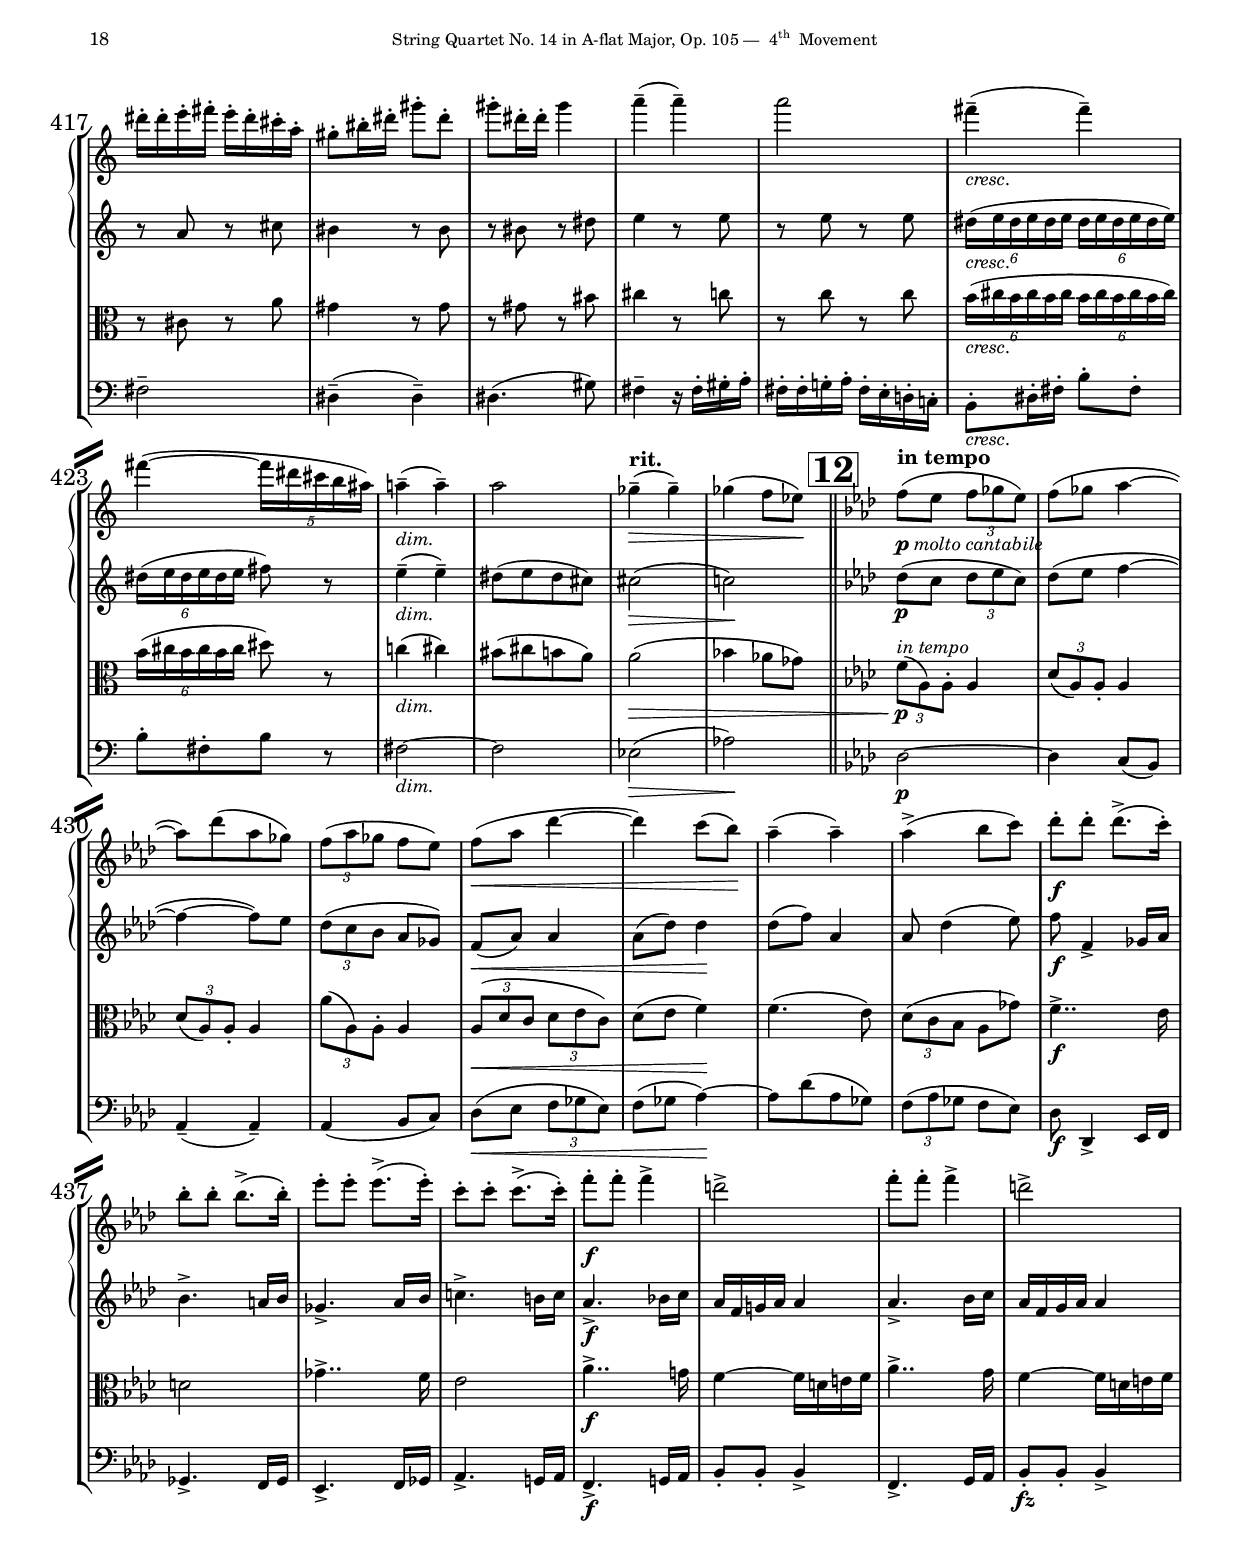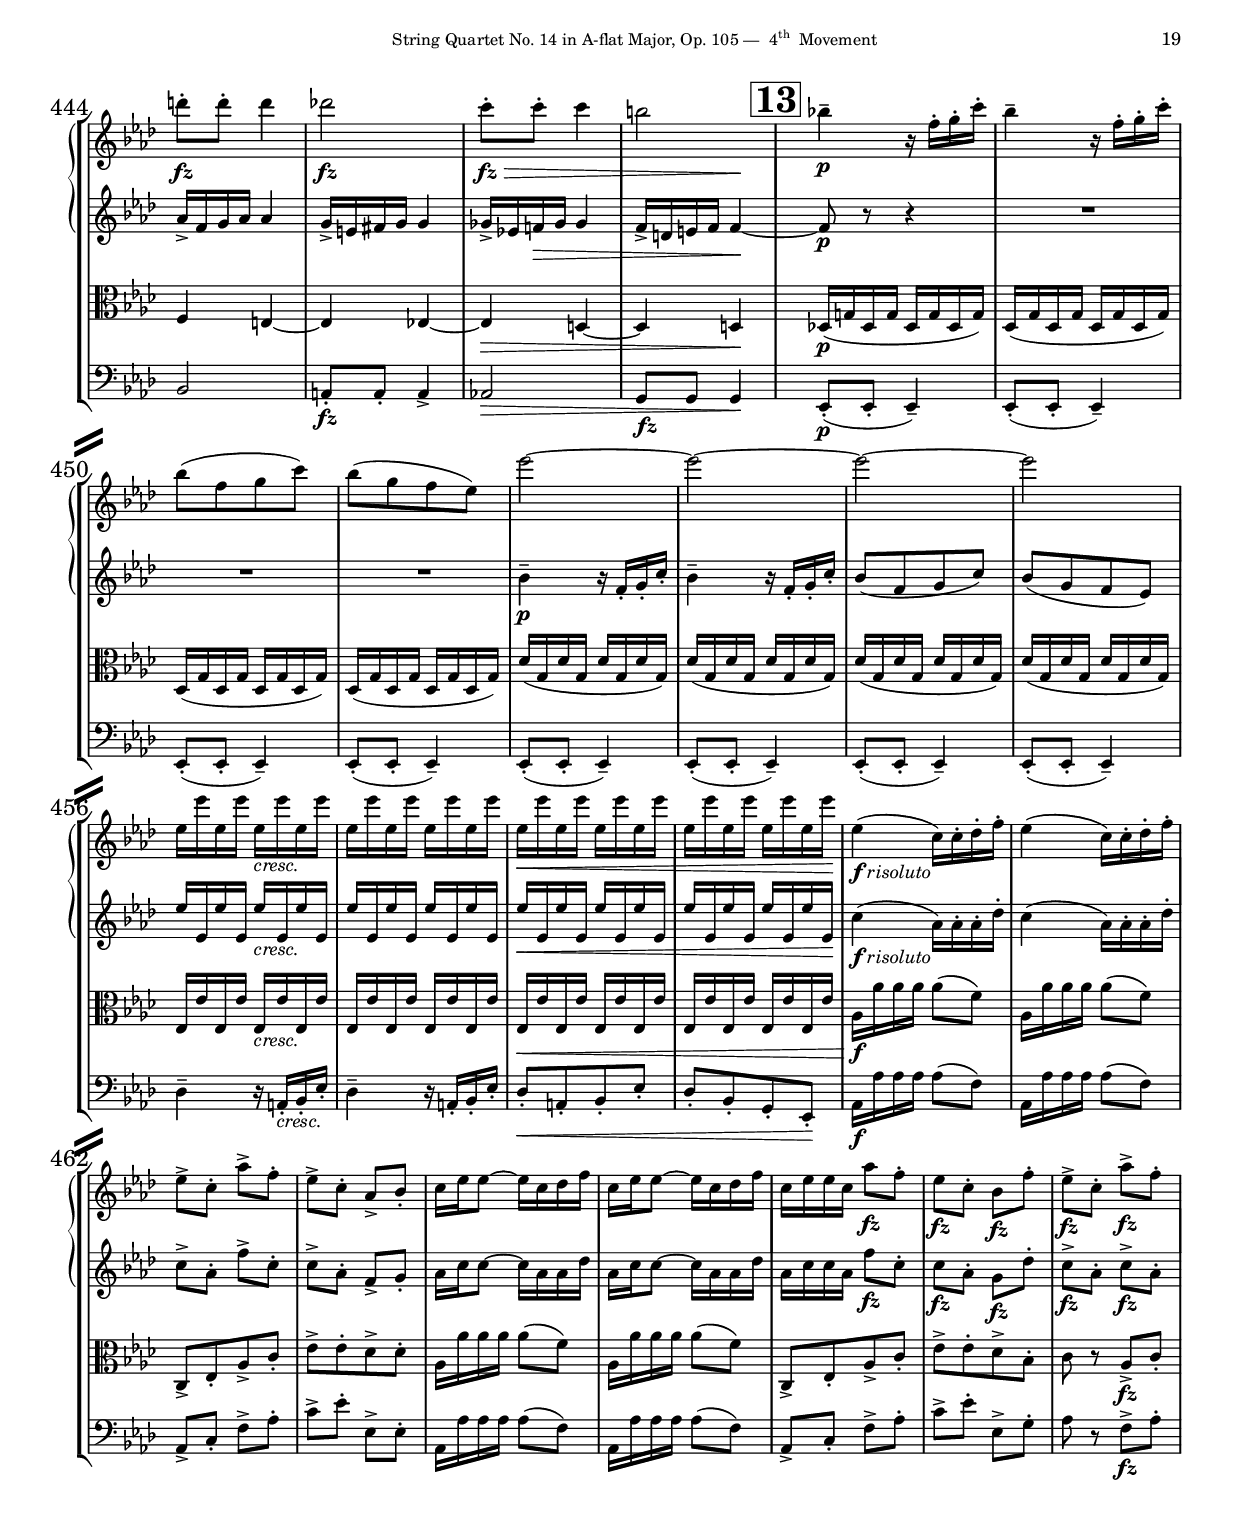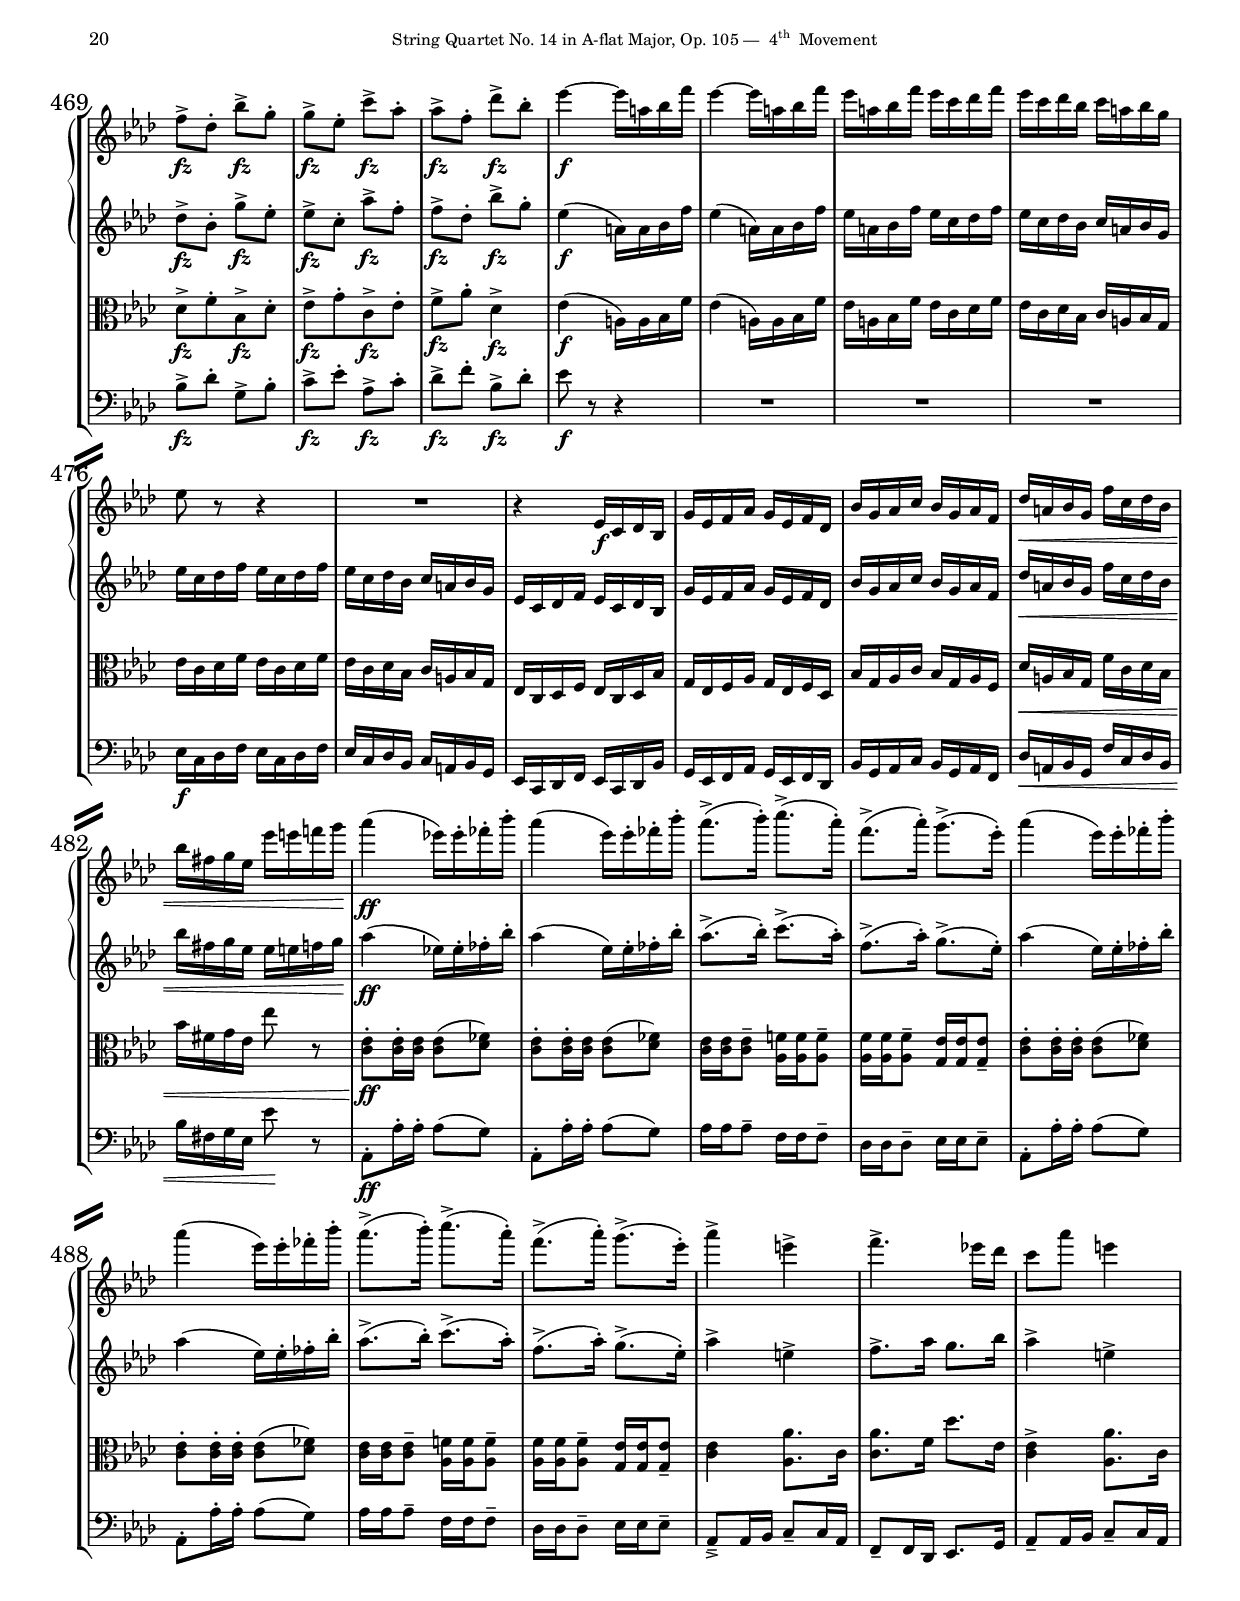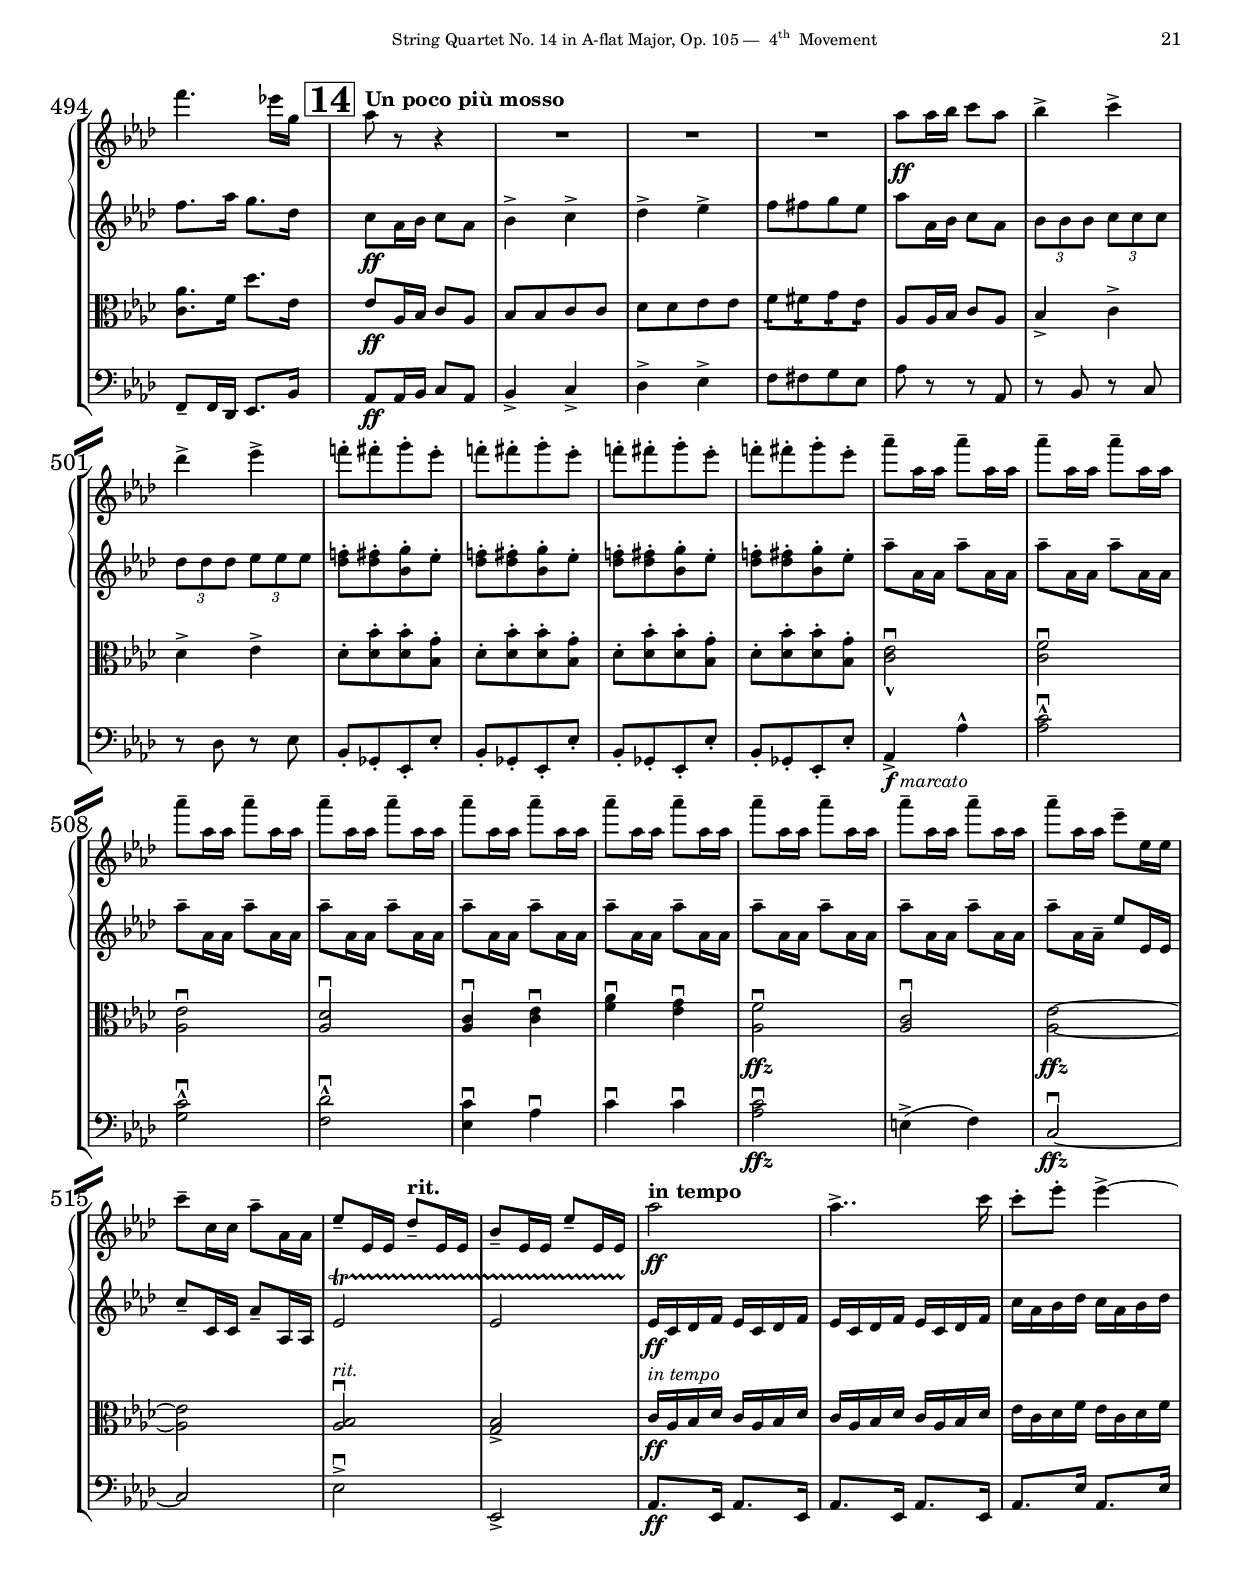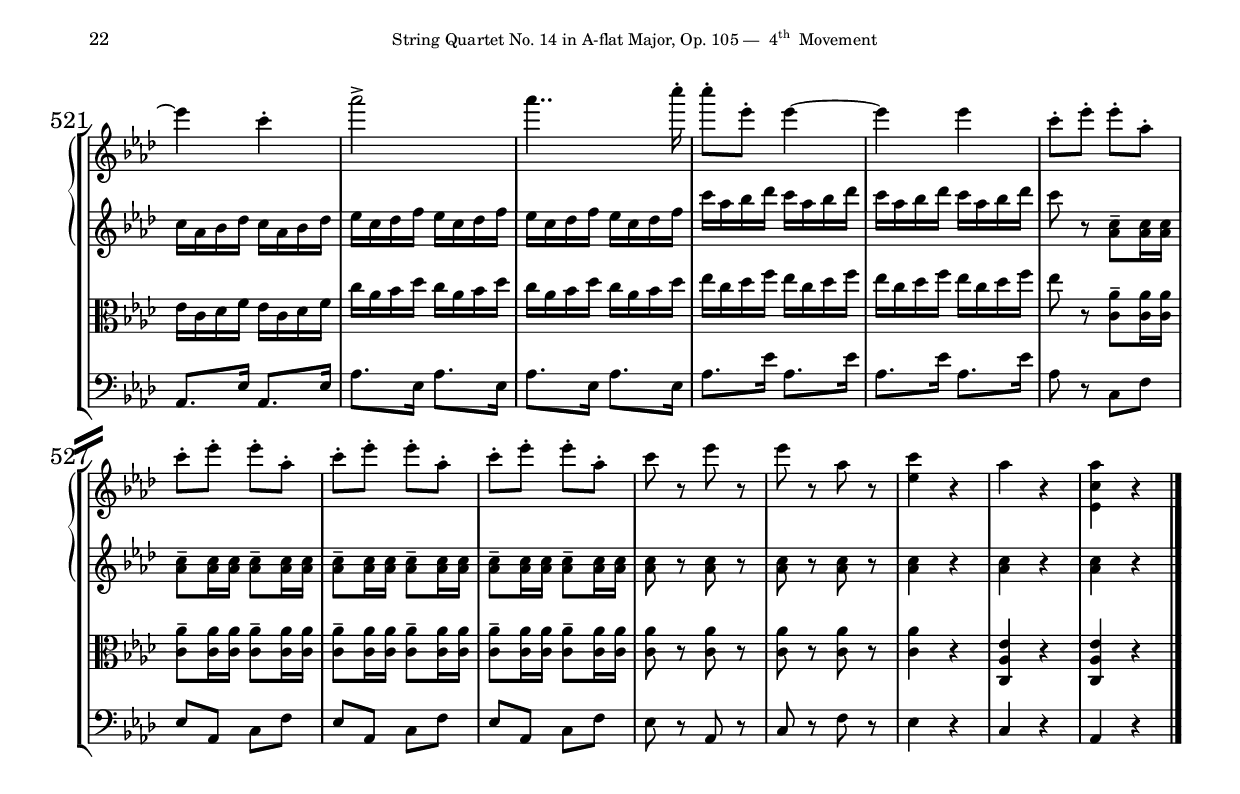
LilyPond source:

%###############################################################################
%#                                 H E A D E R                                 #
%###############################################################################
%
%  Composer           : Antonín Dvořák (1841 - 1904)
%  work               : String Quartet No. 14 in A-flat Major, Op. 105
%  Source             : Berlin: N. Simrock, 1896. Plate 10682.
%  Type of score      : Score conductor mvt IV
%  Typesetter         : Sébastien MANEN
%  date of initiation : Sunday 21 August 2022, 08:30
%
%###############################################################################
%#                          I N C L U D E   F I L E S                          #
%###############################################################################
\version "2.22.1"
%\include "/media/Documents/Partitions/lilypond/markup.ly"
\include "./00-Common/Quartet_n14_Op105_Header.ily"
%  work        : String Quartet No. 14 in A-flat Major, Op. 105
%  typesetter  : Sébastien MANEN
%  date        : Sunday 21 August 2022, 08:30
%###############################################################################
%#                          P A P E R   S E C T I O N                          #
%###############################################################################
\paper {
	ragged-last-bottom = ##t
	ragged-bottom = ##t
	left-margin = 15 \mm
	indent = 0
%	annotate-spacing = ##t
	slashSeparator = \markup {
		\center-align
		\vcenter \combine
		\beam #3.3 #0.5 #0.54
		\raise #1.24 \beam #3.3 #0.5 #0.54
	}
	system-separator-markup = \slashSeparator
	bookTitleMarkup = \markup {
		\column {
			\vspace #15
			\fill-line {
				\fromproperty #'header:composer
			}
			\vspace #10
			\fill-line {
				\fromproperty #'header:title
			}
			\vspace #10
			\fill-line {
				\fromproperty #'header:subtitle
			}
		}
	}
	oddHeaderMarkup = \markup {
		\on-the-fly \not-first-page \fill-line {
			\null
			\center-column {
				\smaller \fromproperty #'header:subsubtitle
				\fromproperty #'header:instrument
				\vspace #1
			}
			\fromproperty #'page:page-number-string
		}
	}
	evenHeaderMarkup = \markup {
		\on-the-fly \not-first-page \fill-line {
			\fromproperty #'page:page-number-string
			\center-column {
				\smaller \fromproperty #'header:subsubtitle
				\fromproperty #'header:instrument
				\vspace #1
			}
			\null
		}
	}
	oddFooterMarkup = \markup {
		\column {
			\fill-line {
				\on-the-fly #(on-page 1) \fromproperty #'header:copyright
			}
		}
	}
}

%  work        : String Quartet No. 14 in A-flat Major, Op. 105
%  typesetter  : Sébastien MANEN
%  date        : Sunday 21 August 2022, 08:30
%###############################################################################
%#                           T I M E   S E C T I O N                           #
%###############################################################################
timeMvtI = {
	\time 6/8
}
timeMvtII = {
	\time 3/4
}
timeMvtIII = {
	\time 4/4
}
timeMvtIV = {
	\time 2/4
	\set Timing.baseMoment = #(ly:make-moment 1/2)
	\set Timing.beamExceptions = \beamExceptions {
		16[ 16 16 16] 16[ 16 16 16] |
		8[ 8 8 8] |
		\tuplet 3/2 4 {8[ 8 8] 8[ 8 8] }
	}
}


%  work        : String Quartet No. 14 in A-flat Major, Op. 105
%  typesetter  : Sébastien MANEN
%  date        : Sunday 21 August 2022, 08:30
%###############################################################################
%#                         L A Y O U T   S E C T I O N                         #
%###############################################################################
#(set-global-staff-size 16) 
%#(ly:set-option 'debug-skylines #t)
\layout {
	#(layout-set-staff-size 16)
	\set Score.alternativeNumberingStyle = #'numbers
	\set Score.markFormatter = #format-mark-box-numbers
	\context {
		\Voice
		\override TupletBracket #'bracket-visibility = ##f
%		\override TupletNumber.avoid-slur = #'outside
		\override Hairpin.to-barline = ##f
		\override TrillSpanner.bound-details.right.padding = #1
		\override Fingering.avoid-slur = #'around
		\override Arpeggio.padding = #0.25
		%\override Script.staff-padding = #'()
		\override Hairpin.height = #0.55
	}
	\context {
		\Staff
		\consists #Measure_counter_engraver
		\override TupletBracket.staff-padding = ##f
		\override Fingering.staff-padding = #'()
		%\override Script.staff-padding = ##f
		\override MultiMeasureRest.space-increment = 1
	}
	\context {
		\Score
		\override RehearsalMark #'font-size = #6  % 6
		\override RehearsalMark.extra-spacing-width = #'(-0.3 . 0.3) %0.7
		\override RehearsalMark.outside-staff-priority = ##f
		\override RehearsalMark.extra-spacing-height = #'(-inf.0 . +inf.0)
		\override DynamicTextSpanner.font-size = #0
		\override BarNumber.font-size = #2 %2
		\override MeasureCounter.outside-staff-priority = #390
		\override FootnoteItem #'annotation-line = ##f
		\override MetronomeMark.font-size = #1 %1
	}
}


%  work        : String Quartet No. 14 in A-flat Major, Op. 105
%  typesetter  : Sébastien MANEN
%  date        : Sunday 21 August 2022, 08:30
%###############################################################################
%#                      S H O R T C U T S   S E C T I O N                      #
%###############################################################################
animato = \markup {\italic animato}
appassionato = \markup {\italic appassionato}
arco = \markup {\italic arco}
atempo = \markup {\italic {a tempo}}
cantabile = \markup {\italic {cantabile}}
crescmarkup = \markup {\italic cresc.}
dimmarkup = \markup {\italic dim.}
dolcepococresc = \markup {\italic {dolce poco cresc.}}
intempo = \markup {\italic {in tempo}}
intempopocoapocopiuanimato = \markup {\italic {in tempo poco a poco più animato}}
moltocrescmark = \markup {\italic {molto cresc.}}
pesante = \markup {\italic pesante}
pizz = \markup {\italic pizz.}
pocoapocopiuanimato = \markup {\italic {poco a poco più animato}}
pocoapocopiutranquillo = \markup {\italic {poco a poco più tranquillo}}
pococresc = \markup {\italic {poco cresc.}}
pocosostenutoetranquillo = \markup {\italic {poco sostenuto e tranquillo}}
pocotranquillo = \markup {\italic {poco tranquillo}}
rit = \markup {\italic rit.}
sulG = \markup {sul G.}
espress = \markup {\italic {espress.}}
fine = \markup {\italic Fine}
pocoapococresc = \markup {\italic {poco a poco cresc.}}
ritard = \markup {\italic ritard}
segue = \markup {\italic segue}
moltoappassionato = \markup {\italic {molto appassionato}}
moltorit = \markup {\italic {molto rit.}}
pocoapocodim = \markup {\italic {poco a poco dim.}}
pocoapocoritmarkup = \markup {\italic {poco a poco rit.}}
scherzando = \markup {\italic scherzando}
tranquillo = \markup {\italic tranquillo}
accel = \markup {\italic accel.}
espressivomarkup = \markup {\italic {espressivo}}
moltoespressivo = \markup {\italic {molto espressivo}}
pocorit = \markup {\italic {poco rit.}}
pocosostenuto = \markup {\italic {poco sostenuto}}
semplicecresc = \markup {\italic {semplice cresc.}}
sempredim = \markup {\italic {sempre dim.}}
sulD = \markup {sul D.}
string = \markup {\italic string.}
longacorona = \markup {\italic {longa corona}}
marcatomarkup = \markup {\italic marcato}

ffrisoluto = \markup {\dynamic ff \italic risoluto}
fconforza = \markup {\dynamic f \italic {con forza}}
fdetache = \markup {\dynamic f \italic détaché}
fzcresc= \markup {\dynamic fz \italic cresc.}
mpespressivo = \markup { \dynamic mp \italic espressivo}
pdim = \markup { \dynamic p \italic dim.}
piuf = \markup {\italic {più} \dynamic f}
ppleggiero = \markup { \dynamic pp \italic leggiero}
ppespressivomoltocantabile = \markup { \dynamic pp \italic {espressivo e molto cantabile}}
pdimin = \markup { \dynamic p \italic dimin.}
pmoltoespressivo = \markup { \dynamic p \italic {molto espressivo}}
ppdolce = \markup { \dynamic pp \italic dolce}
pplegato = \markup { \dynamic pp \italic legato}
ppmoltocantabile = \markup { \dynamic pp \italic {molto cantabile}}
fcresc = \markup {\dynamic f \italic {cresc.}}
fmoltoappassionato = \markup { \dynamic f \italic {molto appassionato}}
mfpocoapocopiuanimato = \markup { \dynamic mf \italic {poco a poco più animato}}
ppocoapococresc = \markup { \dynamic p \italic {poco a poco cresc.}}
ppperdendosi = \markup { \dynamic pp \italic {perdendosi}}
fespressivo = \markup {\dynamic f \italic espressivo}
fmarcato = \markup {\dynamic f \italic marcato}
fmoltoespress = \markup { \dynamic f \italic {molto espress}}
frisoluto = \markup { \dynamic f \italic {risoluto}}
fppocosostenuto = \markup { \dynamic fp \italic {poco sostenuto}}
mfleggiero = \markup { \dynamic mf \italic leggiero}
pmoltocantabile = \markup { \dynamic p \italic {molto cantabile}}
ppocosostenuto = \markup { \dynamic p \italic {poco sostenuto}}
ppcantabile = \markup { \dynamic pp \italic cantabile}
pmarkup = \markup {\dynamic p}
mfcresc = \markup {\dynamic mf \italic cresc.}
esprppp = \markup {
	\line {
		\general-align #Y #DOWN
		\musicglyph #"scripts.espr" 
		\dynamic ppp
	}
}
fzmarkup = \markup {\dynamic fz}


%pocoapococresc = #(make-music 'CrescendoEvent
%             'span-direction START
%             'span-type 'text
%             'span-text "poco a poco cresc.")
ffz = #(make-dynamic-script "ffz")
dimD = \tweak DynamicText.self-alignment-X #-0.71 #(make-dynamic-script (markup #:normal-text #:italic "dim."))

%flattrillmark = \markup { 
%	\hspace #1.1
%	\concat { 
%		\general-align #Y #CENTER {
%			\musicglyph #"scripts.trill" 
%			\hspace #0.45
%			\teeny \flat 
%		}
%	}
%}

naturaltrillmark = \markup {
	\concat {
		\hspace #0.8
		\general-align #Y #CENTER {
			\musicglyph #"scripts.trill" 
			\hspace #0.45
			\teeny \natural 
		}
	}
}

sharptrillmark = \markup { 
	\hspace #1.2
	\concat { 
		\general-align #Y #CENTER {
			\musicglyph #"scripts.trill" 
			\hspace #0.45
			\teeny \sharp 
		}
	}
}

trillAccidental = #(define-music-function 
	(accidental)
	(markup?)
	#{
		\once \override Script.padding = #0.20
		\once \override Script.stencil = #ly:text-interface::print
		\once \override Script.text = #accidental
	#}
)

%fine = {
%	\once \override Score.RehearsalMark.self-alignment-X = #1 
%	\once \override Score.RehearsalMark.font-size = #0
%	\mark \markup {"Fine"}
%}

setSextolet = {
	\set subdivideBeams = ##t
	\set baseMoment = #(ly:make-moment 1/8)
	\set beatStructure = 2,2,2,2
	\override TupletNumber.Y-offset = #-3
	\override TupletNumber.avoid-slur = #'ignore
}
unsetSextolet = {
	\set subdivideBeams = ##f
	\revert TupletNumber.Y-offset
	\revert TupletNumber.avoid-slur
}


%\include "./00-Common/Quartet_n14_Op105_Format_Cond_Mvt04.ily"
%  work        : String Quartet No. 14 in A-flat Major, Op. 105
%  typesetter  : Sébastien MANEN
%  date        : Sunday 21 August 2022, 08:30
%###############################################################################
%#                       T E M P I  C O N D U C T O R S                        #
%###############################################################################
tempiMvtI = {
	\tempo "Adagio ma non troppo." 8 = 88
	s2.*14
	\tempo "Allegro appassionato. M.M." 4=116 % bar 15
	s1*19 s2.*1 s2*1 s1*10 s2.*1 s1*6
	\tempo "rit" % bar 53
	s1
	\tempo "a tempo" % bar 54
	s1
	\tempo "poco a poco più animato" % bar 55
	s1*19
	\tempo "Poco sostenuto e tranquillo" % bar 74
	s1*4
	\tempo "rit" % bar 78
	s1
	\tempo "in tempo" % bar 79
	s1
	\tempo "Tempo I." % bar 80
	s1*46
	\tempo "Un poco meno mosso" % bar 126
	s1*8
	\tempo "in tempo" % bar 134
	s1*2 s2.*1 s2*1 s1*3
	\tempo "Poco animato." % bar 141
	s1*6
	\tempo "poco tranquillo" % bar 147
	s1*3
	\tempo "animato" % bar 150
	s2.
	\tempo "Tempo I" % bar 151
	s1*6
	\tempo "rit." % bar 157
	s1
	\tempo "in tempo" % bar 158
	s2
	\tempo "poco a poco più animato" % bar 158.5
	s2 s1*16
	\tempo "poco a poco più tranquillo" % bar 175
	s1*3
	\tempo "Meno mosso" % bar 178
	s1*12
	\tempo "Poco più lento" % bar 190
	s1*8
	\tempo "Poco a poco più animato" % bar 198
	s1*3
	\tempo "Vivo." % bar 201
}
tempiMvtII = {
	\tempo "Molto vivace. M.M. " 2. = 92
	s2.*136
	\tempo "rit." % bar 137
	s2.*4
	\tempo "in tempo" % bar 141
	s2.*85
	\tempo "rit." % bar 226
	s2.*7
	\tempo "in tempo" % bar 233
}
tempiMvtIII = {
	\tempo "Lento e molto cantabile. M.M." 8 = 116
	s1*22
	\tempo "Poco più animato" % bar 23
	s1*4 s4 
	\tempo "rit." % bar 27.25
	s2. s1
	\tempo "Tempo I" % bar 29
	s1*8
	\tempo "poco a poco più animato" % bar 37
	s1*2
	\tempo "molto rit." % bar 39
	s1
	\tempo "in tempo" % bar 40
	s1*2
	\tempo "rit." % bar 42
	s1*2
	\tempo "in tempo" % bar 44
	s1*9
	\tempo "poco a poco più animato" % bar 53
	s1*16
	\tempo "Tempo I e tranquillo" % bar 69
	s1*15
	\tempo "poco a poco più animato" % bar 84
	s1*3
	\tempo "poco a poco rit." % bar 87
	s1*2
	\tempo "Tempo I" % bar 89
}
tempiMvtIV = {
	\tempo "Allegro non tanto. M.M." 4 = 112
	s2*11
	\tempo "in tempo" % bar 12
	s2*126
	\tempo "accel." % bar 135
	s2*5 s4
	\tempo "poco rit." % bar 140.5
	s4 s2
	\tempo "in tempo" % bar 142
	s2*38
	\tempo "rit." % bar 180
	s2*2
	\tempo "in tempo" % bar 182
	s2*148
	\tempo "Poco sostenuto" % bar 330
	s2*12
	\tempo "in tempo" % bar 342
	s2*44 s4
	\tempo "rit." % bar 386.5
	s4 s2
	\tempo "in tempo" % bar 388
	s2*38
	\tempo "rit." % bar 426
	s2*2
	\tempo "in tempo" % bar 428
	s2*67
	\tempo "Un poco più mosso" % bar 495
	s2*21 s4
	\tempo "rit." % bar 516.5
	s4 s2
	\tempo "in tempo" % bar 518
}
%###############################################################################
%#                            T E M P I   P A R T S                            #
%###############################################################################


%  work        : String Quartet No. 14 in A-flat Major, Op. 105
%  typesetter  : Sébastien MANEN
%  date        : Sunday 21 August 2022, 08:30
%###############################################################################
%#                          M U S I C   S E C T I O N                          #
%###############################################################################
musicViolinIMvtIV = \relative c {
	\clef treble
	\key aes \major
% mesure 1 à 5
	\repeat volta 2 {
		R2*6
		
		
		
		
% mesure 6 à 10
		
		e''4--_\ppocosostenuto r16 c-. des!-. f!-.
		e!4-- r16 c-. des-. f-.
		e8-.\< c-. c'4->~
		c8 bes\!( aes_\string f)
% mesure 11 à 15
		aes16( ees c f ees8) bes16( c)
		aes4->(\mf ees16) ees-. fes-. bes-.
		aes4->( ees16) ees-. fes-. bes-.
		aes8-. aes-. aes16( bes c ees)
		ees( des bes4->) ees8-.
% mesure 16 à 20
		<aes, f'>4->\fz ges'->
		<aes, f'>-> ges'->
		f8-. f16( ees) des8-. c-.
		bes16 f\< g a bes a bes c\!
		des4\f( bes16) bes-. c-. ees-.
% mesure 21 à 25
		des4( bes16) bes-. c-. ees-.
		des8-._\scherzando \tuplet 3/2 {des16 c bes} bes8-. \tuplet 3/2 {bes16 g des}
		c8-. \tuplet 3/2 {c16 f aes} f8-. \tuplet 3/2 {f16 bes des}
		c16\(( ees) ees( aes)\) \tuplet 5/4 {g16( f ees des bes)}
	}
	\alternative {
		{
			aes8\ff r bes r
% mesure 26 à 30
			c r r4
			R2*1
		}{
			aes8\ff r bes[ r16 bes]
% mesure 26 à 30
			aes8 r r4 \mark \default
		}
	}
	bes4(\p g16) g-. aes-. c-.
	bes4( g16) g-. aes-. c-.
	bes8( c des! ees)
	f( ees des bes')
% mesure 31 à 35
	aes2~\pp
	aes~
	aes~\<
	aes4 ges16( aes) bes-. c-.\!
	des4->\f( bes16) bes-. c( ees)
% mesure 36 à 40
	des4->(\fz bes16) bes-. c( ees)
	des8-. des-. c-. aes~
	aes des16( bes) aes8-. g-.
	aes r aes,8.\ff\upbow aes16
	aes4 r
% mesure 41 à 45
	R2*7
% mesure 46 à 50
	
	
	r4 g(\p
	aes8) aes16( bes \stemUp c8 aes) \stemNeutral
	bes4.\fp( c8)
% mesure 51 à 55
	bes4.(\fp c8)
	bes16\p-. d-. f-. aes-. g-. f-. bes-. f-. 
	ees4.\fz\>( f8)\!
	ees4.\fz\<( f8)
	ees4.(_\fzmarkup f8)
% mesure 56 à 60
	ees16( g) aes-. des-. c-.\! bes-. ees-. bes-. \mark \default
	c(->\f bes) c-. aes-. aes(-> g) aes-. f-.
	ees(-> c) des-. c-. des(-> c) bes-. ees-.
	ees8[ r16 e(] f8)[ r16 d(]
	c8) bes16-. aes-. bes( aes) g-. ees'-.
% mesure 61 à 65
	c'-> bes( c) aes-. aes-> g( aes) f-.
	f-> e( f) ees-. d-> ees( f) g-. 
	c,8 r r4
	f16->\ff ees f ees d ees f g
	ees8 r r4
% mesure 66 à 70
	f16->\fz ees f ees d ees f g
	ees2(~
	ees
	d)~\>
	d8\! r r4
% mesure 71 à 75
	r bes'16(\mf f bes f)
	R2*1
	r4 bes8(\pp f)
	aes( f bes f)
	aes16( g aes f bes8 f)
% mesure 76 à 80
	c'4( d~
	\tuplet 3/2 {d8) c( aes} \tuplet 3/2 {f d c)}
	bes4\p( c)
	bes( aes)
	g8(\< bes ees d)\!
% mesure 81 à 85
	c4( g)\>
	g( aes)\!
	g8.(\p f16 ees4)
	g4.( aes8)
	g8.( f16 ees4)
% mesure 86 à 90
	bes'2(~_\dimmarkup
	bes~
	bes4.) g8(
	ees g \tuplet 3/2 {bes ees f)} \mark \default
	g2\pp\<~
% mesure 91 à 95
	g\!
	f(
	ees8\> f fis g)\!
	g2~\<
	g\!
% mesure 96 à 100
	<<f {s8\> s s s\!} >>
	ees8(\< f) \tuplet 3/2 {fis( g ees')\!}
	ees16(\mf d ees) c-. bes(\< a bes) aes-.
	g( fis g) f-. ees( d ees) c-.\!
	ees8\f[ r16 c] bes8_\crescmarkup[ r16 aes]
% mesure 101 à 105
	g8[ r16 f] ees8[ r16 bes]
	ees8 r r4
	ges'16\ff( f ges) f-. ees4
	R2*1
	ges16(\ff f ges) f-. ees4
% mesure 106 à 110
	g!16\f-> f g f ees d c bes
	ees-> d ees d c bes aes g
	c( bes g ees) g8.(-> f16)
	c'16( bes g ees) g8.(-> f16)
	c'(\f bes g ees) ees'\fz->( d ees d
% mesure 111 à 115
	ees bes aes g) g'(->\fz\downbow fis g fis
	g ees c bes) bes'->\fz(\upbow a bes a
	bes a bes a bes a bes a)
	bes8\f(\downbow ees) f8.( d16)
	bes8( ees) f8.( d16)
% mesure 116 à 120
	ees4-- r16 bes-.\p c-. f-.
	ees4-- r16 bes-. c-. f-.
	ees8( bes_\dimmarkup c g
	bes4 ees,)
	g2\pp~
% mesure 121 à 125
	g~
	g~
	g
	g8(\< d e b\!
	<<d2) {s8\> s s s\!}>>
% mesure 126 à 130
	g8(\< d e b)
	d2\!
	g8(\mf d ees! c)
	g'( d ees c)
	ees( bes! c aes)
% mesure 131 à 135
	ees'( bes c aes)
	b([ fis_\dimmarkup] gis[ e]
	b'[ fis] gis[ e])
	b'2\p\<~
	b_\moltocrescmark
% mesure 136 à 140
	c!~
	c
	des!\mf\>~
	des~\!
	<< des {s8\> s s s\!}>>
% mesure 141 à 145
	ces4.\p( bes8) \mark \default
	bes8(_\ppmoltocantabile aes \tuplet 3/2 {bes ces aes)}
	bes( ces) des4~
	des8 ges( des ces
	\tuplet 3/2 {bes des ces} bes aes)
% mesure 146 à 150
	ges( aes \tuplet 3/2 {bes_\crescmarkup ces aes}
	bes) bes16-. ces-. des4~
	des8 des16( ges des8 ces)
	\tuplet 3/2 {bes( des ces} bes aes)
	ges4\<( ges'~\!
% mesure 151 à 155
	ges8.)\mf aes32( ges f8 ees)
	bes4(\> des~
	des2)\!
	ges4\upbow\< ges\downbow~\!
	ges16\mf bes( aes ges f8 ees)
% mesure 156 à 160
	bes4(\> des~
	des2)\!
	fis4--\p\upbow fis--\downbow
	fis8.(\< gis32 fis e8 d)\!
	e4--(\mf e--)
% mesure 161 à 165
	e2
	d4--( d--)
	d8( e16 d cis8 b)
	cis4(-- cis--)
	cis2
% mesure 166 à 170
	b4--(\p\downbow b--)
	b2\upbow
	gis4--(\downbow gis--)
	gis2\upbow
	gis'4\downbow r16 gis a b
% mesure 171 à 175
	gis gis a b a gis fis d
	cis8-. eis16-. gis-. cis8-. gis-.
	cis-. gis-. cis4
	d4--( d--)_\crescmarkup
	d2
% mesure 176 à 180
	b4--(\< b--)
	b4(~ \tuplet 5/4 {b16 gis fis e dis)\!}
	d4--(\! d--)
	d2
	b4\(--\< b--\!
% mesure 181 à 185
	ces(\f bes!8 aes!)\) \mark \default
	bes8_\fmoltoespress( aes \tuplet 3/2 {\stemUp bes ces aes) \stemNeutral}
	bes( ces des4~
	des8) ges( des ces)
	\tuplet 3/2 {bes( des ces} bes aes)
% mesure 186 à 190
	bes(\< des ges4->)
	ges->\!( f8 ees)
	des4->( des->)
	des->( ees8 f)
	ges-. ges-. ges8.->(_\crescmarkup f16)
% mesure 191 à 195
	ees8-. ees-. ees8.(-> ees16-.)
	aes8-. aes-. aes8.->( ges16)-.
	f8-.\< f-. f8.-> f16-.\!
	bes8-.\ff bes-. bes4->
	g!2->
% mesure 196 à 200
	bes8-. bes-. bes4->
	g2\fz
	fis8-.\fz fis-. fis4->
	f!2\fz
	e8-> e-. ees-> ees-.
% mesure 201 à 205
	d4-- r16 bes\f-. ces-. ees-. 
	d4-- r16 bes-. ces-. ees-. 
	d4--( bes16\<) bes-. d-. f-.\!
	e2\fp\>~
	e~\!
% mesure 206 à 210
	e
	f4.(\< fis8)
	g4( aes)\!
	g4.( f!8) \mark \default
	ees2(_\frisoluto
% mesure 211 à 215
	bes8-.)[ bes-.] c( f)
	bes,-. r r4
	R2*1
	g16\f f ees f g c bes aes
	g aes g f ees f d bes
% mesure 216 à 220
	ees d ees bes c c d f
	ees d' ees bes c c d f
	ees d' ees bes ces-> bes ces ges
	aes-> g! aes ees fes-> ees fes ces
	d4 r8 ees
% mesure 221 à 225
	d4 r8 ees
	d16-> d-. r8 des16-> des-. r8
	bes16-> bes-. r8 ges16-> ges-. r ces
	a4.\f bes8
	a4. bes8_\piuf
% mesure 226 à 230
	f'4 r16 c des! g
	f4 r16 c des g
	f g aes f des ees f des
	bes c des bes ges aes bes ges
	ces des ees ces ges'8-.[ r16 fes-.]
% mesure 231 à 235
	ees des ees ces ges'8[ r16 fes]
	ees8[ r16 ees] ces'8[ r16 aes]
	ges8[ r16 ees] ces'8[ r16 aes]
	gis8[ r16 gis] cis8[ r16 a]
	gis8[ r16 gis] cis8[ r16 a]
% mesure 236 à 240
	cis16\ff d e cis cis d e cis
	cis d e cis cis d e cis
	e fis g e e fis g e
	e fis g e e fis g e
	e8-.[ a-^] g-^[ e-^]
% mesure 241 à 245
	cis-^ a-^ \tuplet 3/2 {g fis e} \mark \default
	<d, d' d'>4 r4
	R2*3
	
	
% mesure 246 à 250
	fis'4--_\mfleggiero r16 c!-. d-. g-. 
	fis4-- r16 c-. d-. g-. 
	fis8-. d-. d'4->~
	d8_\sempredim[ bes!( a g~]
	g) ees( ees'4)~
% mesure 251 à 255
	ees8( c bes) aes!~
	aes aes( aes'4)~
	aes8 f( ees des)
	c( bes aes f)
	c\p( bes f' c
% mesure 256 à 260
	bes f' c bes)
	c( bes f' c
	bes f' c bes)
	des16\pp( bes c des des4
	des16 bes c des des4)
% mesure 261 à 265
	des16( bes c des des4~
	des16 bes c des c bes g ees)
	aes4->_\ppleggiero( ees16) ees-. fes-. bes-. 
	aes4->( ees16) ees-. fes-. bes-. 
	aes8-.( aes-.) aes16( bes c ees)
% mesure 266 à 270
	bes4-> ees->
	<aes, f'>4->\fz ges'->_\crescmarkup
	<aes, f'>-> ges'->
	f8 f16 ees des8.( c16-.)
	bes16\< f g a bes a bes c\!
% mesure 271 à 275
	des4\f( bes16) bes-. c-. ees-. 
	des4( bes16) bes-. c-. ees-. 
	des8-._\scherzando \tuplet 3/2 {des16 c bes} bes8-. \tuplet 3/2 {bes16 g des}
	c8-. \tuplet 3/2 {c16 f aes} f8-. \tuplet 3/2 {f16 bes des} 
	c16\(( ees) aes( ees)\) \tuplet 5/4 {g16( f ees des bes)}
% mesure 276 à 280
	aes8 r bes\f[ r16 bes]
	aes8 r r4 \mark \default
	bes4\p( g16) g-. aes-. c-. 
	bes4( g16) g-. aes-. c-.
	bes8( c des ees)
% mesure 281 à 285
	f( ees des bes')
	aes2\pp~
	aes~
	aes~\<
	aes4 ges16( aes) bes-. c-.\!
% mesure 286 à 290
	des4->\fz(\downbow bes16) bes-. c( ees)
	des4->\fz( bes16) bes-. c( ees)
	des8-.\f[ des-.] c-. aes~
	aes des16( bes) aes8-. g-.
	aes r aes,8.\ff aes16
% mesure 291 à 295
	aes8 r r4
	R2*7
	
	
	
% mesure 296 à 300
	
	
	
	r8 g4.\p(
	aes8) aes16( bes \stemUp c8 aes) \stemNeutral
% mesure 301 à 305
	bes4.\fp( c8)
	bes4.(\fz c8)
	bes16\p-. d-. f-. aes-. g-. f-. bes-. f-. 
	ees4.\fz\>^( f8)
	ees4._\fzmarkup^( f8) 
% mesure 306 à 310
	ees4._\fzmarkup^( f8)\!
	ees16\<( g) aes-. des-. c-. bes-. ees-. bes-.\! 
	c->\f bes c aes aes-> g aes f
	ees-> c des c des-> c bes ees
	ees8[ r16 e(] f8)[_\crescmarkup r16 des(]
% mesure 311 à 315
	c8) bes16-. aes-. bes( aes) g-. ees'-.
	c'\ff bes c aes aes g aes f
	f e f ees d ees f g \mark \default
	c,8 r r4
	f16\ffz\>-> ees f ees d ees f g\!
% mesure 316 à 320
	ees8\fz r r4
	f16->\ffz\> ees f ees d ees f g\!
	ees2->\fz
	ees\fz->
	d4(\> des)~\!
% mesure 321 à 325
	des2\p~
	des8 r r4
	r bes'16\p( ees, bes' ees,)
	R2*1
	r4 bes'8(\p ees,)
% mesure 326 à 330
	des([ bes'] ees, bes')
	des,16( c des bes ees8 bes')
	f4( g~
	\tuplet 3/2 4 {g8) f( des bes g f)} 
	ees4\<_\moltoespressivo^\sulG( f
% mesure 331 à 335
	ees des)\!
	c8( ees aes\f g)
	f4( c)
	c( \acciaccatura ees8 des4)
	c8.( bes16 aes4)
% mesure 336 à 340
	c4\>( des)
	c8.( bes16 aes4)\!
	ees'2_\dimmarkup~
	ees
	ees4.( c8
% mesure 341 à 345
	aes c \tuplet 3/2 {ees aes bes)}
	c2\pp~
	c
	bes(
	aes8\< bes b c)\!
% mesure 346 à 350
	fes16_\semplicecresc( ees) fes( ees) fes( ees) fes( ees)\!
	fes(\< ees) fes( ees) fes( ees) fes( ees)\!
	fes(\mf ees) fes( ees) fes(\< ees) fes( ees)
	fes( ees d ees) aes( c ees aes)\!
	aes(\f\< g aes) f-. ees( d ees) des-.
% mesure 351 à 355
	c( b c) bes-. aes( g aes) f-.\! \mark \default
	ees8\ff r r4
	R2*2
	
	ces'16(\ff bes ces) bes-. aes4
% mesure 356 à 360
	R2*1
	ces16(\ff bes ces) bes-. aes4
	c!16->(\f b c) bes-. aes( g f) ees-.
	aes->( g aes) g-. f( ees des) c-.
	f->( ees c aes) c8.->( bes16-.)
% mesure 361 à 365
	f'->( ees c aes) c8.(-> bes16-.)
	f'( ees c aes) aes'->\fz\upbow( g aes g
	aes ees des c) c'->\fz\downbow( b c b
	c aes f ees) ees'\fz->(\upbow d ees d
	ees\< d ees d ees d ees d)\!
% mesure 366 à 370
	ees8(\ff\downbow aes) bes8.->(\upbow g16-.)
	ees8( aes) bes8.(->\upbow g16-.)
	aes4\f r16 ees(_\dimmarkup f bes
	aes4) r16 ees(\upbow\> f bes\!
	aes8\p ees f c
% mesure 371 à 375
	ees4 aes,)
	<e c'>2\pp~
	<e c'>~
	<e c'>~
	<e c'>
% mesure 376 à 380
	c'8( g a e)
	g2
	c8( g a e)
	<< g2 {s8\< s s s\!} >> \mark \default
	c8\p( g a f
% mesure 381 à 385
	c' g a f)
	a( e f_\dimmarkup d
	a' e f d)
	f( c d bes
	f' c des! bes)
% mesure 386 à 390
	f'4\< ges4~
	ges f8 ees\!
	f_\fespressivo( ees \tuplet 3/2 {f ges ees)}
	f( ges aes4~ 
	aes8) des( aes ges)
% mesure 391 à 395
	\tuplet 3/2 {f( aes ges} f8 ees)
	des( ees \tuplet 3/2 {f ges ees)}
	f( aes4.)~\<
	aes8 aes16( des aes8 ges)\!
	\tuplet 3/2 {f( aes ges} f ees)
% mesure 396 à 400
	des4(\< des'~\!
	des8. ees32 des) c8( bes)
	f4( aes\>)~
	<< aes2 {s8 s s s\!} >>
	des4\<\upbow des~(\downbow\!
% mesure 401 à 405
	des16 f ees des c des bes8)
	f8\((_\dimmarkup aes) aes4\>~
	aes2\)\!
	des4--(\p\< des--)
	cis8.( d32 cis\! b8 a) \bar "||" \key c \major
% mesure 406 à 410
	b!4\mf(-- b--)
	b2
	a4--( a--)
	a8.( b32 a gis8 fis)
	gis4--( gis--)
% mesure 411 à 415
	gis2
	fis4(-- fis--)
	fis2
	dis4--(\> dis--)
	dis2\!
% mesure 416 à 420
	dis'4\p-- r16 dis-. e-. fis-. 
	dis-. dis-. e-. fis-. e-. dis-. cis-. a-. 
	gis8-. bis16-. dis-. gis8-. dis-.
	gis-. dis16-. dis-. gis4
	a4--( a--)
% mesure 421 à 425
	a2
	fis4--(_\crescmarkup fis--)
	fis4(~ \tuplet 5/4 {fis16 dis cis b ais)}
	a!4--_\dimmarkup( a--)
	a2
% mesure 426 à 430
	ges4--(\> ges--)
	ges( f8 ees)\! \bar "||" \mark \default \key aes \major
	f8_\pmoltocantabile( ees \tuplet 3/2 {f ges ees)}
	f( ges aes4~
	aes8) des( aes ges)
% mesure 431 à 435
	\tuplet 3/2 {f( aes ges} f ees)
	f8(\< aes des4~
	des) c8( bes)\!
	aes4--( aes--)
	aes4->( bes8 c)
% mesure 436 à 440
	des-.\f des-. des8.->( c16-.)
	bes8-. bes-. bes8.(-> bes16-.)
	ees8-. ees-. ees8.(-> ees16-.)
	c8-. c-. c8.->( c16-.)
	f8\f-. f-. f4->
% mesure 441 à 445
	d2->
	f8-. f-. f4->
	d2->
	d8-.\fz d-. d4
	des!2\fz
% mesure 446 à 450
	c8-.\fz\> c-. c4
	<< b2 {s4 s\!} >> \mark \default 
	bes!4--\p r16 f-. g-. c-. 
	bes4-- r16 f-. g-. c-. 
	bes8( f g c)
% mesure 451 à 455
	bes( g f ees)
	ees'2~
	ees~
	ees~
	ees
% mesure 456 à 460
	ees,16 ees' ees, ees' ees,_\crescmarkup ees' ees, ees' 
	ees, ees' ees, ees' ees, ees' ees, ees' 
	ees,\< ees' ees, ees' ees, ees' ees, ees' 
	ees, ees' ees, ees' ees, ees' ees, ees'\!
	ees,4_\frisoluto( c16) c-. des-. f-. 
% mesure 461 à 465
	ees4( c16) c-. des-. f-. 
	ees8->[ c-.] aes'-> f-.
	ees->[ c-.] aes-> bes-.
	c16 ees ees8~ ees16 c des f
	c ees ees8~ ees16 c des f
% mesure 466 à 470
	c ees ees c aes'8\fz f-.
	ees\fz[ c-.] bes\fz f'-.
	ees->\fz[ c-.] aes'->\fz f-.
	f->\fz[ des-.] bes'->\fz g-.
	g->\fz[ ees-.] c'->\fz aes-.
% mesure 471 à 475
	aes->\fz[ f-.] des'->\fz bes-.
	ees4\f~ ees16 a, bes f'
	ees4~ ees16 a, bes f'
	ees a, bes f' ees c des f
	ees c des bes c a bes g
% mesure 476 à 480
	ees8 r r4
	R2*1
	r4 ees,16\f c des bes
	g' ees f aes g ees f des
	bes' g aes c bes g aes f
% mesure 481 à 485
	des'\< a bes g f' c des bes
	bes' fis g ees ees' e f! g\!
	aes4\ff( ees!16) ees-. fes-. bes-. 
	aes4( ees16) ees-. fes-. bes-. 
	aes8.(-> bes16-.) c8.(-> aes16)-.
% mesure 486 à 490
	f8.->( aes16-.) g8.(-> ees16-.)
	aes4( ees16) ees-. fes-. bes-. 
	aes4( ees16) ees-. fes-. bes-.
	aes8.->( bes16-.) c8.->( aes16)-.
	f8.(-> aes16-.) g8.(-> ees16-.)
% mesure 491 à 495
	aes4-> e->
	f4.-> ees!16 des
	c8 aes' e4
	f4. ees!16 g, \mark \default
	aes8 r r4
% mesure 496 à 500
	R2*3
	
	
	aes8\ff aes16 bes c8 aes
	bes4-> c->
% mesure 501 à 505
	des-> ees->
	f!8-. fis-. g-. ees-.
	f!8-. fis-. g-. ees-.
	f!8-. fis-. g-. ees-.
	f!8-. fis-. g-. ees-.
% mesure 506 à 510
	aes8-- aes,16 aes aes'8-- aes,16 aes 
	aes'8-- aes,16 aes aes'8-- aes,16 aes 
	aes'8-- aes,16 aes aes'8-- aes,16 aes 
	aes'8-- aes,16 aes aes'8-- aes,16 aes 
	aes'8-- aes,16 aes aes'8-- aes,16 aes 
% mesure 511 à 515
	aes'8-- aes,16 aes aes'8-- aes,16 aes 
	aes'8-- aes,16 aes aes'8-- aes,16 aes 
	aes'8-- aes,16 aes aes'8-- aes,16 aes 
	aes'8-- aes,16 aes ees'8-- ees,16 ees 
	c'8-- c,16 c aes'8-- aes,16 aes
% mesure 516 à 520
	ees'8-- ees,16 ees des'8-- ees,16 ees
	bes'8-- ees,16 ees ees'8-- ees,16 ees
	aes'2\ff
	aes4..-> c16
	c8-. ees-. ees4->~
% mesure 521 à 525
	ees c-.
	aes'2->
	aes4.. c16-.
	c8-. ees,-. ees4~
	ees ees
% mesure 526 à 530
	c8-.[ ees-.] ees-. aes,-.
	c-.[ ees-.] ees-. aes,-.
	c-.[ ees-.] ees-. aes,-.
	c-.[ ees-.] ees-. aes,-.
	c8 r ees r
% mesure 531 à 534
	ees r aes, r
	<ees c'>4 r
	aes r
	<ees, c' aes'> r \bar "|."
}

%  work        : String Quartet No. 14 in A-flat Major, Op. 105
%  typesetter  : Sébastien MANEN
%  date        : Sunday 21 August 2022, 08:30
%###############################################################################
%#                          M U S I C   S E C T I O N                          #
%###############################################################################
musicViolinIIMvtIV = \relative c {
	\clef treble
	\key aes \major
% mesure 1 à 5
	\repeat volta 2 {
		R2*4
		
		
		
		c'2:32_\fppocosostenuto
% mesure 6 à 10
		c:
		c16 c c c c'( c,) c c
		c16 c c c c'( c,) c c
		c'(\< c,) c c e'( e,) e e
		ees'!( ees,!) ees ees\! f'(_\string des) aes des
% mesure 11 à 15
		c( aes ees aes) g( ees f g)
		ees\mf c des ees c8-. des-.
		ees16 c f ees c8-. des-.
		c-. c-. aes'8.( c16-.)
		c16( bes g4->) bes16( c
% mesure 16 à 20
		des4)(\fz beses16) beses-. c-. ees-.
		des4->( beses16) beses-. c-. ees-.
		des8-. des16( c) bes8-. a-.
		bes r r4
		f16\f des ees f ges4->
% mesure 21 à 25
		f16 des ees f ges4->
		f8 f r des
		r c r f
		r f16( ees des8 bes)
	}
	\alternative {
		{
			c\ff r f r
% mesure 26 à 30
			e r r4
			R2*1
		}{
			c8\ff r f[ r16 g]
% mesure 26 à 30
			ees8 r r4 \mark \default
		}
	}
	g4\p( ees16) ees-. f-. aes-. 
	g4( ees16) ees-. f-. aes-. 
	g8( aes bes c)
	des([ c bes)] r
% mesure 31 à 35
	ees4\p-- r16 d-. ees-. f-. 
	ees4-- r16 d-. ees-. f-. 
	ees8-.\< ees16( f ges8) ges16( ees
	c) bes c aes bes( c) des-. ees-.\!
	\acciaccatura e8 f4->\f \acciaccatura aes8 ges4->\fz
% mesure 36 à 40
	\acciaccatura e8 f4->\fz \acciaccatura aes8 ges4->\fz
	f8-. g!-. aes-. ees-.
	f8-. f16( des) bes8-. des-.
	c r ees,8.\upbow\ff ees16
	ees4 r 
% mesure 41 à 45
	R2*8
	
	
	
	
% mesure 46 à 50
	
	
	
	r4 ees\p( 
	d16)\fp d( ees) ees( f8) r
% mesure 51 à 55
	d16\fp-. d( ees) ees( f8) r
	aes4(\p g8) r
	g16-.\fz g( aes) aes( \once \stemUp bes8) r
	g16-.\fz\< g( aes) aes( \once \stemUp bes8) r
	g16-._\fzmarkup g( aes) aes( \once \stemUp bes8) r
% mesure 56 à 60
	bes8([ aes g)]\! r \mark \default
	ees'8\f[ r16 e(] f8)[ r16 des(]
	c8) bes16-. aes-. bes( aes) g-. ees-. 
	c'->( bes) c-. aes-. aes->( g) aes-. f-.
	ees(-> c) ees-. c-. des( c) bes-. ees-.
% mesure 61 à 65
	<ees c'>8 r <aes c> r
	<aes c> r <f b> r
	<g, ees' c'> r r4
	d''16\ff-> c d c b c d ees
	c8 r r4
% mesure 66 à 70
	d16-> c d c b c d ees
	c2(
	a
	aes!)\>~
	aes8\! r r4
% mesure 71 à 75
	bes16\mf( f bes f bes8) r
	R2*1
	bes8\p( f) r4
	c'4(\pp d
	c d)
% mesure 76 à 80
	aes16( g aes f bes8 f
	aes4) r
	g(\p aes
	g ees)
	ees\((\< bes)\!
% mesure 81 à 85
	ees( bes)\)\>
	bes( c)\!
	bes8.\p( aes16 g4)
	bes8( ees d c)
	bes4. r8
% mesure 86 à 90
	g'8._\dimmarkup( f16 ees4
	g8. f16 ees4)
	\tuplet 3/2 {aes8( g f } ees4~
	ees8) r r4 \mark \default
	ees'2~\pp\<
% mesure 91 à 95
	ees\!
	bes~
	<< bes {s8\> s s s\!}>>
	ees2~\<
	ees\!
% mesure 96 à 100
	<< bes~ {s8\> s s s\!}>>
	bes2\<
	ees8\mf[ r16 c] bes8\<[ r16 aes]
	g8[ r16 f] ees8[ r16 c']\!
	ees8\f r r4
% mesure 101 à 105
	R2*2
	
	<<{a,2->} \\ {ees8.(\ff f16 ges4)}>>
	R2*1
	<<{a2->} \\ {ees8.(\ff f16 ges4)}>>
% mesure 106 à 110
	bes8.\f( aes16-.) g!4
	g8.( f16-.) ees4
	ees8( bes16 b c8 d)
	ees8( b16 c cis8 d)
	ees\f bes g'16^>\fz( fis g fis
% mesure 111 à 115
	g8 f!16 ees) ees'(\fz-> d ees d
	ees bes aes! g) g'(->\fz fis g fis
	g fis g fis g fis g fis)
	g4(\f aes)
	g( aes)
% mesure 116 à 120
	g8 r r4
	R2*3
	
	
	d4--\p r16 b-. d-. e-. 
% mesure 121 à 125
	d4-- r16 b-. d-. e-. 
	d8([ a] b g
	a g d4)
	R2*1
	\tuplet 3/2 {<g b>8\p\<-. q-. q-.} <d c'>8.\! fis16\>
% mesure 126 à 130
	g8\! r r4
	\tuplet 3/2 {<g b>8\<-. q-. q-.\!} <d c'>8.\> fis16\!
	g2\mf~
	g
	ees~
% mesure 131 à 135
	ees
	b~_\dimmarkup
	b
	b'4(\p\< fis
	gis_\moltocrescmark fis)
% mesure 136 à 140
	c'!( fis,
	gis fis~\!
	fis)\mf\< f^\sulD(_\espressivomarkup
	bes! a)\!
	aes!\>( f
% mesure 141 à 145
	ees!\p eeses) \mark \default
	des8_\ppcantabile(^\intempo f \tuplet 3/2 {ges aes f}
	ges aes) bes4~
	bes bes8( aes
	\tuplet 3/2 {ges f ees} des ces)
% mesure 146 à 150
	bes( des \tuplet 3/2 {ges_\crescmarkup aes f}
	ges) ges16-. aes-. bes4~
	bes8[ bes~(] bes aes)
	\tuplet 3/2 {ges( f ees} des ces)
	bes\<( des ges bes~\!
% mesure 151 à 155
	bes\mf)( ges ees bes)
	bes\>( des ees des)
	ces( bes a ces)\!
	bes(\< des ges bes~\!
	bes\mf)( ges ees bes)
% mesure 156 à 160
	bes(\> des ees des
	ces bes a ces)\!
	bes\p( ces des4)
	a8(\< b cis d)\!
	e4\mf r16 cis-. cis-. fis-. 
% mesure 161 à 165
	e-. e-. fis-. e-. d-. cis-. b-. a-. 
	a'4~-> a16 fis-. gis-. b-. 
	a-. a-. b-. a-. gis-. fis-. eis-. \tweak color #red fis-. 
	eis4( fis
	gis8 ais16 gis fis8 eis)
% mesure 166 à 170
	fis2\p
	r8 fis r fis
	eis4 r8 eis
	r eis r eis
	d4 r8 d
% mesure 171 à 175
	r d r fis
	eis4 r8 eis
	r eis r gis
	a4 r8_\crescmarkup a
	r a r a
% mesure 176 à 180
	\tuplet 6/4 {gis16(\< a gis a gis a} \tuplet 6/4 {gis a gis a gis a}
	\tuplet 6/4 {gis a gis a gis a} b8)\! r
	a4--( a--)
	gis8(\< a gis fis)\!
	fis2\<(
% mesure 181 à 185
	f!)\f \mark \default
	ges8_\fmoltoespress( f \tuplet 3/2 {ges aes f)}
	ges( aes bes4~
	bes) bes8( aes)
	\tuplet 3/2 {ges( f ees} des ces)
% mesure 186 à 190
	bes\(( des) des4\)
	des8\(( ges) ges4\)
	ges8( bes des,4)
	des8( ges4 aes8)
	bes4.-> ces16_\crescmarkup des
% mesure 191 à 195
	ees4.->\fz d16 ees
	ces4.\fz->\< des!16 ees\!
	f4.\fz\< e16 f\!
	des4.->\ff ees!16 f
	des-. bes-. c-. des-. des4
% mesure 196 à 200
	des4.-> ees16 f
	des16-. bes-. c-. des-. des4
	c16-. a-. bes-. c-. c4
	ces16-. aes!-. bes-. ces-. ces4
	bes!16 g! a bes a! fis gis a
% mesure 201 à 205
	bes8-. r r4
	R2*3
	
	
	aes16\pp( bes aes bes aes bes aes bes
% mesure 206 à 210
	aes bes aes bes aes bes aes bes)
	aes(\< bes aes bes aes bes aes bes)
	g( bes d ees c aes e' f)\!
	bes,( bes' bes8~ bes16 c cis d \mark \default
	ees8)-.\f r r4
% mesure 211 à 215
	R2*1
	g,16\f f ees f g c bes aes
	g aes g f ees f d bes
	ees8-> bes-. r4
	bes'8-. ees,-. aes8.-> aes16
% mesure 216 à 220
	g4-> aes->
	g-> aes->
	ees'16 r8. r4
	R2*1
	bes,16->\f( a bes) f-. g!-. g-. a-. c-. 
% mesure 221 à 225
	bes16( a bes) f-. g-. g-. a-. c-. 
	bes->( a bes) f-. ges->( f ges) des!-.
	ees( d ees) bes-. ces bes ces ges'
	f8\f c-. c'4->~
	c8 c-. c'4->_\piuf~
% mesure 226 à 230
	c16\noBeam c,, c c c c des! des
	c c c c c c des des
	c c c c aes' aes aes aes
	aes aes aes ges fes fes fes fes
	ees ges ces ges ces bes aes bes
% mesure 231 à 235
	ces ges ces ges ces bes aes bes
	ces8[ r16 ces] ees,8[ r16 ees]
	ees'8[ r16 ees] ees,8[ r16 ees]
	e'8[ r16 e] e,8[ r16 e]
	e'8[ r16 e] e,8[ r16 e]
% mesure 236 à 240
	<g! a>\ff <g a> <g a> <g a> <g a> <g a> <g a> <g a> 
	<g a> <g a> <g a> <g a> <g a> <g a> <g a> <g a>  
	<g' a> <g a> <g a> <g a> <g a> <g a> <g a> <g a> 
	<g a> <g a> <g a> <g a> <g a> <g a> <g a> <g a> 
	<g a>8\noBeam a-^[ g-^ e-^]
% mesure 241 à 245
	cis-^ a-^ \tuplet 3/2 {g fis e} \mark \default
	<d a'>4 r
	R2*3
	
	
% mesure 246 à 250
	d8(\mf-. d-. d-. d-.)
	d8(-. d-. d-. d-.)
	d8(-. d-. d-. d-.)
	d8(-._\sempredim d-. d-. d-.)
	g(-. g-. g-. g-.)
% mesure 251 à 255
	aes!(-. aes-. aes-. aes-.)~
	aes aes4 aes8~
	aes aes4 aes8~
	aes aes4 aes8
	aes16(\p f g aes aes4)
% mesure 256 à 260
	aes16( f g aes aes4)
	aes16( f g aes aes4)
	aes16( f g aes aes4)
	f'8(\pp ees bes' f
	ees bes' f ees)
% mesure 261 à 265
	f( ees bes' f)
	ees4.( ees,8)
	ees16-._\ppleggiero c-. des-. ees-. c8 des16-. fes-. 
	ees16-. c-. des-. ees-. c8-. des16-. fes-. 
	c-. aes'-. g-. f!-. ees8-. c-.
% mesure 266 à 270
	ees16( f ees f g8) ges-.
	\acciaccatura f8 des'4\fz( bes16)_\crescmarkup bes-. c-. ees-. 
	des4->( bes16) bes-. c-. ees-. 
	des8 des16 c bes8.( a16-.)
	bes8 r r4
% mesure 271 à 275
	f16\f des ees f ges4->
	f16 des ees f ges4->
	f8 f r des
	r c r f
	r f16( ees des8 bes)
% mesure 276 à 280
	c r f\f[ r16 g]
	ees8 r r4 \mark \default
	g4\p( ees16) ees-. f-. aes-. 
	g4( ees16) ees-. f-. aes-. 
	g8( aes bes c)
% mesure 281 à 285
	des([ c bes)] r
	ees4--\p r16 d-. ees-. f-. 
	ees4-- r16 d-. ees-. f-. 
	ees8-.\< ees16( f ges8) ges16 ees
	c( bes) c-. aes-. bes( c) des-. ees-.\!
% mesure 286 à 290
	\acciaccatura e8 f4\fz \acciaccatura aes8 ges4\fz
	\acciaccatura e8 f4\fz \acciaccatura aes8 ges4\fz
	f8-.\f[ g!-.] aes-. ees-.
	f-. f16( des) bes8-. des-.
	c r ees,8.\ff ees16
% mesure 291 à 295
	ees8 r r4
	R2*8
	
	
	
% mesure 296 à 300
	
	
	
	
	r4 ees4\p(
% mesure 301 à 305
	d16)\fp d( ees) ees( f8) r 
	d16\fp d( ees) ees( f8) r 
	aes4(\p g8) r
	g16\fz\< g( aes) aes( bes8) r
	g16_\fzmarkup g( aes) aes( bes8) r
% mesure 306 à 310
	g16_\fzmarkup g( aes) aes( bes8)\! r
	bes8([ aes g)] r
	ees'8\f[ r16 e(] f8)[ r16 des(]
	c8) bes16-. aes-. bes( aes) g-. ees-.
	c'-> bes c aes aes->_\crescmarkup g aes f
% mesure 311 à 315
	ees-> c des c des-> c bes ees
	<ees c'>8\ff r <aes c> r
	<aes c> r <f b> r \mark \default
	<g, ees' c'> r r4
	d''16->\ffz\> c d c b c d ees\!
% mesure 316 à 320
	c8\fz r r4
	d16->\ffz\> c d c b c d ees\!
	c2->\fz
	a^>\fz
	aes!4(\> g)~\!
% mesure 321 à 325
	g2~\p
	g8 r r4
	bes16(\p ees, bes' ees,) r4
	R2*1
	bes'8\p( ees,) r4
% mesure 326 à 330
	f4( g
	f g)
	R2*4
	
	
% mesure 331 à 335
	
	c,4\p\<( aes)\f~
	aes2
	aes~
	aes~
% mesure 336 à 340
	aes~\>
	aes\!
	c8._\dimmarkup( bes16 aes4)
	c8.( bes16 aes4)
	\tuplet 3/2 {des8( c bes} aes4~
% mesure 341 à 345
	aes8) r r4
	aes'2~\pp
	aes
	ees~
	ees
% mesure 346 à 350
	c'~_\crescmarkup
	c
	des\mf\<
	c\!
	c8\f\<[ r16 c] aes'8[ r16 aes,]
% mesure 351 à 355
	ees'8[ r16 des] c8[ r16 aes]\! \mark \default
	<aes c>8\ff r r4
	R2*2
	
	aes8.\ff( bes16 ces4)
% mesure 356 à 360
	R2*1
	aes8.\ff(\downbow bes16-.) ces4\upbow
	\acciaccatura c!8 ees8.\f(\downbow des16-.) c4
	c8.( bes16-.) aes4
	aes8( ees16 e f8 g)
% mesure 361 à 365
	aes8( e16 f fis8 g)
	aes8(-. ees!-.) c'16\fz\upbow( b c b
	c8 bes!16 aes) ees'(\fz-> d ees d
	ees c des! c) c'\fz->( b c b
	c\< b c b c b c b)\!
% mesure 366 à 370
	c4\ff <ees, des'>->
	<ees c'>-> <ees des'>->
	<ees c'>8\f r r4
	R2*3
	
% mesure 371 à 375
	
	e4--\pp r16 d-. e-. g-. 
	e4-- r16 d-. e-. g-.
	e8( b c g
	a g16 e c4)
% mesure 376 à 380
	R2*1
	\tuplet 3/2 {<c e>8\p q q} <g f'>8.\< b16
	c4\! r
	g'\< r16 b-. c-. f-.\! \mark \default
	e8\((\p c) c4~
% mesure 381 à 385
	c2\)
	a~_\dimmarkup
	a
	f~
	f
% mesure 386 à 390
	f4(\< ees
	bes' c)\!
	des8(_\fespressivo aes \tuplet 3/2 {des ees c)}
	des( ees f4~
	f) f8( ees
% mesure 391 à 395
	\tuplet 3/2 {des c bes} aes ges)
	f( aes \tuplet 3/2 {des ees c)}
	des8( f4.)~\<
	f8 f4( ees8)\!
	\tuplet 3/2 {des( c bes} aes ges)
% mesure 396 à 400
	f\<( aes des16 f) f8~(\!
	f des bes f)
	f16( aes aes8 bes\> aes)
	ges( f\! e ges)
	f(\< aes des16 f) f8\!~(
% mesure 401 à 405
	f des bes f)
	f4_\dimmarkup( ges8\> f
	ees des c ees)\!
	des8(\p ees f4)\<
	cis8( dis e\! fis) \bar "||" \key c \major
% mesure 406 à 410
	gis4--\mf r16 gis-. gis-. cis-. 
	b-. b-. cis-. b-. a-. gis-. fis-. e-. 
	e'4->~ e16 cis-. dis-. fis-. 
	e-. e-. fis-. e-. dis-. cis-. bis-. cis-. 
	bis4( cis
% mesure 411 à 415
	dis8. e32 dis cis8 bis)
	\trillAccidental #sharptrillmark cis2\trill
	r8 cis r cis
	bis4\> r8 bis
	r bis r bis\!
% mesure 416 à 420
	a!4\p r8 a
	r a r cis
	bis4 r8 bis
	r bis r dis
	e4 r8 e
% mesure 421 à 425
	r e r e
	\tuplet 6/4 {dis16(_\crescmarkup e dis e dis e } \tuplet 6/4 {dis e dis e dis e)}
	\tuplet 6/4 {dis( e dis e dis e} fis8) r
	e4--(_\dimmarkup e--)
	dis8( e dis cis)
% mesure 426 à 430
	cis2\>(
	c!)\! \bar "||" \mark \default \key aes \major
	des8\p( c \tuplet 3/2 {des ees c)}
	des( ees f4~
	f~ f8) ees
% mesure 431 à 435
	\tuplet 3/2 {des( c bes} aes ges)
	f(\< aes) aes4
	aes8( des) des4\!
	des8( f) aes,4
	aes8 des4( ees8)
% mesure 436 à 440
	f8\f f,4-> ges16 aes
	bes4.-> a16 bes
	ges4.-> aes16 bes
	c!4.-> b16 c
	aes4.->\f bes!16 c
% mesure 441 à 445
	aes f g! aes aes4
	aes4.-> bes16 c
	aes f g aes aes4
	aes16-> f g aes aes4
	g16-> e fis g g4
% mesure 446 à 450
	ges16-> ees! f!\> ges ges4
	f16-> d e f f4~\! \mark \default 
	f8\p r r4
	R2*3
	
% mesure 451 à 455
	
	bes4--\p r16 f-. g-. c-. 
	bes4-- r16 f-. g-. c-. 
	bes8( f g c)
	bes( g f ees)
% mesure 456 à 460
	ees'16 ees, ees' ees, ees'_\crescmarkup ees, ees' ees, 
	ees' ees, ees' ees, ees' ees, ees' ees, 
	ees'\< ees, ees' ees, ees' ees, ees' ees, 
	ees' ees, ees' ees, ees' ees, ees' ees,\! 
	c'4_\frisoluto( aes16) aes-. aes-. des-. 
% mesure 461 à 465
	c4( aes16) aes-. aes-. des-. 
	c8->[ aes-.] f'-> c-.
	c->[ aes-.] f-> g-.
	aes16 c c8~ c16 aes aes des
	aes c c8~ c16 aes aes des
% mesure 466 à 470
	aes c c aes f'8\fz c-.
	c\fz[ aes-.] g\fz des'-.
	c->\fz[ aes-.] c->\fz-> aes-.
	des->\fz[ bes-.] g'->\fz ees-.
	ees->\fz[ c-.] aes'->\fz f-.
% mesure 471 à 475
	f->\fz[ des-.] bes'->\fz g-.
	ees4(\f a,16) a bes f'
	ees4( a,16) a bes f'
	ees a, bes f' ees c des f
	ees c des bes c a bes g
% mesure 476 à 480
	ees' c des f ees c des f
	ees c des bes c a bes g
	ees c des f ees c des bes
	g' ees f aes g ees f des
	bes' g aes c bes g aes f
% mesure 481 à 485
	des'\< a bes g f' c des bes
	bes' fis g ees ees e f g\!
	aes4\ff( ees!16) ees-. fes-. bes-. 
	aes4( ees16) ees-. fes-. bes-. 
	aes8.->( bes16-.) c8.->( aes16)-.
% mesure 486 à 490
	f8.->( aes16-.) g8.->( ees16-.)
	aes4( ees16) ees-. fes-. bes-. 
	aes4( ees16) ees-. fes-. bes-. 
	aes8.->( bes16-.) c8.->( aes16-.)
	f8.->( aes16-.) g8.(-> ees16-.)
% mesure 491 à 495
	aes4-> e->
	f8.-> aes16 g8. bes16
	aes4-> e->
	f8. aes16 g8. des16 \mark \default
	c8\ff aes16 bes c8 aes
% mesure 496 à 500
	bes4-> c->
	des-> ees->
	f8 fis g ees
	aes aes,16 bes c8 aes
	\tuplet 3/2 4 {bes bes bes c c c
% mesure 501 à 505
	des des des ees ees ees}
	<des f!>-. <des fis>-. <bes g'>-. ees-.
	<des f!>-. <des fis>-. <bes g'>-. ees-.
	<des f!>-. <des fis>-. <bes g'>-. ees-.
	<des f!>-. <des fis>-. <bes g'>-. ees-.
% mesure 506 à 510
	aes8-- aes,16 aes aes'8-- aes,16 aes 
	aes'8-- aes,16 aes aes'8-- aes,16 aes 
	aes'8-- aes,16 aes aes'8-- aes,16 aes 
	aes'8-- aes,16 aes aes'8-- aes,16 aes 
	aes'8-- aes,16 aes aes'8-- aes,16 aes 
% mesure 511 à 515
	aes'8-- aes,16 aes aes'8-- aes,16 aes 
	aes'8-- aes,16 aes aes'8-- aes,16 aes 
	aes'8-- aes,16 aes aes'8-- aes,16 aes 
	aes'8-- aes,16 aes--  ees'8 ees,16 ees
	c'8-- c,16 c aes'8-- aes,16 aes
% mesure 516 à 520
	ees'2\startTrillSpan
	ees
	ees16\ff\stopTrillSpan c des f ees c des f
	ees c des f ees c des f
	c' aes bes des c aes bes des
% mesure 521 à 525
	c aes bes des c aes bes des
	ees c des f ees c des f
	ees c des f ees c des f
	c' aes bes des c aes bes des
	c aes bes des c aes bes des
% mesure 526 à 530
	c8 r <aes, c>-- <aes c>16 <aes c> 
	<aes c>8-- <aes c>16 <aes c> <aes c>8-- <aes c>16 <aes c> 
	<aes c>8-- <aes c>16 <aes c> <aes c>8-- <aes c>16 <aes c> 
	<aes c>8-- <aes c>16 <aes c> <aes c>8-- <aes c>16 <aes c> 
	<aes c>8 r <aes c> r
% mesure 531 à 534
	<aes c> r <aes c> r
	<aes c>4 r
	<aes c> r
	<aes c> r \bar "|."
}

%  work        : String Quartet No. 14 in A-flat Major, Op. 105
%  typesetter  : Sébastien MANEN
%  date        : Sunday 21 August 2022, 08:30
%###############################################################################
%#                          M U S I C   S E C T I O N                          #
%###############################################################################
musicViolaMvtIV = \relative c {
	\clef alto
	\key aes \major
% mesure 1 à 5
	\repeat volta 2 {
		<< {f2\rest f2\rest f2\rest f2\rest \cueClefUnset}
		\new CueVoice { \cueClef "bass" c,4--^"Cello" r16 c-. des!-. f-.
		e4-- r16 c-. des-. f-.
		e4(-- c16) c e g-.
		fis2->}>>
		<e' bes'>2:32_\fppocosostenuto
% mesure 6 à 10
		<e bes'>:
		bes'16 bes bes bes bes bes bes bes 
		bes bes bes bes bes bes bes bes 
		bes\< bes bes bes bes bes bes bes 
		c c c c\! des_\string f des aes
% mesure 11 à 15
		ees' c c8 bes16( c des ees)
		c^\intempo\mf aes bes c ees,4->
		c'16 aes des c ees,4->
		ees( \times 2/3 {c'8 ees f)}
		\acciaccatura fis8( g4) ees8-. ges-.
% mesure 16 à 20
		<aes, f'>16\fz des ees f ees8 c16 c
		<aes f'>16\fz des ees f ees8-> c16 c
		aes8-. ges( f) ees'-.
		des r r4
		des16\f bes c des ees4->
% mesure 21 à 25
		des16 bes c des ees4->
		des8 des r bes
		r aes r des
		r des16( c bes8 g!)
	}
	\alternative {	
		{
			aes\ff r f r
% mesure 26 à 30
			g r r4 
			R2*1 
		}{
			aes8\ff r des8[ r16 des]
			c8 r r4 \mark \default
		}
	}
	ees8-.\p ees,-. ees'-. d-.
% mesure 31 à 35
	ees-. ees,-. ees'-. d-.
	ees[( c bes bes')]
	bes4. r8
	ges16\pp( aes ges aes ges aes ges aes)
	ges( aes ges aes ges aes ges aes)
% mesure 36 à 40
	ges\<-. aes-. ges-. f-. ees-. des-. c-. ees-. 
	ges8-. r16 c, des( ees) f-. ges-.
	aes\f f ges aes des,8-. aes-.
	aes'16\fz f ges aes des,8-. aes-.
	des16 aes des bes f' c ees c
% mesure 41 à 45
	f des bes des ees8-. bes'-.
	aes r c,8.\ff\upbow c16
	c4 r
	<<{a2\rest a2\rest a2\rest a2\rest \cueClefUnset } \new CueVoice { \cueClef "bass" aes,8(^"Cello"\mf aes16 bes c8 aes)
	bes4( c)
% mesure 46 à 50
	des( ees
	f ees8 des)}>>
	aes'8\mp( aes16 bes c8 aes)
	bes4( c
	des ees_\dimmarkup)
% mesure 51 à 55
	e8(\p[ f ees des)]
	c2
	\times 2/3 {aes8\fp aes aes} aes r
	\times 2/3 {aes8\fp aes aes} aes r
	d4\p( ees8) r
% mesure 56 à 60
	\times 2/3 {des!8\fz des des} des r
	\times 2/3 {des8\fz\< des des} des r
	\times 2/3 {des8\fz\< des des} des r
	<des ees>4. r8 \mark \default
	ees8\f[ r16 e]( f8)[ r16 des](
% mesure 61 à 65
	aes8) bes16 c bes c des8
	c16->( bes) c-. aes-. aes(-> g) aes-. f-.
	ees(-> c) des-. c-. ees4->
	aes8[ r16 aes] f'8[ r16 f]
	d8[ r16 d] g8[ r16 g]
% mesure 66 à 70
	<c,, c'>8 r r4
	aes''16->\ff g aes g f ees d b
	<c, c'>8 r r4
	aes''16-> g aes g f ees d b
	ees2~
% mesure 71 à 75
	ees(
	d)~\>
	d8\! r bes16\mf( f bes f
	bes8) r r4
	r bes8\p( f)
% mesure 76 à 80
	R2*1
	f'4(\pp bes
	f bes)
	R2*2
	
% mesure 81 à 85
	ees,4(\p d
	ees c)
	bes8(\< g ees4\!
	g) ees8-. ees-.
	ees-.([\> ees-. ees-. ees-.)]
% mesure 86 à 90
	ees-.([\p ees-. ees-. ees-.)]
	ees-.([ ees-. ees-. ees-.)]
	ees-.([ ees-. ees-. ees-.)]
	bes'8._\dimmarkup( aes16 g4
	bes8. aes16 g4)
% mesure 91 à 95
	\times 2/3 {c8( bes aes} g4~
	g8) r r4 \mark \default
	ces'16\pp\<( bes ces bes ces bes ces bes
	ces bes ces bes ces bes ces bes)\!
	aes( bes aes bes aes bes aes bes
% mesure 96 à 100
	g\> bes aes bes a bes g bes)\!
	ces( bes ces bes ces bes ces bes
	ces\< bes ces bes ces bes ces bes)
	aes(\> bes aes bes aes bes aes bes
	g\< bes aes bes a bes g bes)
% mesure 101 à 105
	ees,8\mf[ r16 c] bes8[\< r16 aes!]
	g8[ r16 f] ees8[ r16 c']
	ees8\f[ r16 c] bes8_\crescmarkup[ r16 aes]
	g8[ r16 f] ees8[ r16 bes']
	ees16(\ff d ees) c! ces4\fz~
% mesure 106 à 110
	ces2
	ees16( d ees) c! ces4\fz~
	ces2
	ees,8-.\f g-. bes-. ees-.
	bes8.( aes16-.) g4
% mesure 111 à 115
	g8([ ees bes' aes)]
	g([ ees bes' aes)]
	g\f r <ees g>4->\fz
	r <ees g>\fz->
	r8 <ees g>\f-. r <g ees'>-.
% mesure 116 à 120
	r <ees g>-. r <g ees'>-.
	<g' bes>4\f r16 d-. ees-. aes-.
	<g bes>4\fz r16 d-. ees-. aes-.
	<g bes>2\fp\>~
	<g bes>~
% mesure 121 à 125
	<g bes>~\!_\dimmarkup
	<g bes>
	<g b>\pp~
	<g b>~
	<g b>~
% mesure 126 à 130
	<g b>
	R2*1
	r4 r16 fis,\p-.\< g-. c-.
	b8\! r r4
	r r16 fis-. g-. c-.
% mesure 131 à 135
	b8(\mf d ees4
	d ees)
	bes!( c
	bes c)
	fis,( gis_\dimmarkup
% mesure 136 à 140
	fis gis)
	fis2(\p\<
	gis4_\moltocrescmark a)
	fis2(
	gis4 a)
% mesure 141 à 145
	b2(\mf
	<f! ces'>)~\>
	<f ces'>(^\pocorit
	f\p) \mark \default
	\times 2/3 {ges8(\pp^\intempo( des) des-.} des4
% mesure 146 à 150
	\times 2/3 {ges8( des) des-.} des4
	\times 2/3 {ges8( des) des-.} des4
	\times 2/3 {des'8( des,) des-.} des4
	\times 2/3 {ges8( des) des-.} des4_\crescmarkup
	\times 2/3 {ges8( des) des-.} des4
% mesure 151 à 155
	\times 2/3 {ges8( des) des-.} des4
	\times 2/3 {des'8( des,) des-.} des4
	des4\<( bes'8 des
	ges[ ees bes ges)]
	des\>([ bes' ces bes)]
% mesure 156 à 160
	aes([ ges f aes)]
	des,4(\< bes'8 des
	ges\mf[ ees bes ges)]
	des(\>[ bes' ces bes]
	aes[ ges f aes)]
% mesure 161 à 165
	ges(\p aes bes4)
	fis8(\<[ gis a b)]
	cis4\mf r16 a-. a-. d-.
	cis-. cis-. d-. cis-. b-. a-. gis-. fis-. 
	fis'4->~ fis16 d-. e-. fis-.
% mesure 166 à 170
	fis-. fis-. gis-. fis-. e-. d-. cis-. d-.
	cis4( dis
	eis8 fis16 eis dis8 cis)
	d!2\p
	r8 d r d
% mesure 171 à 175
	cis4 r8 cis
	r cis r cis
	fis,4 r8 fis
	r fis r d'
	cis4 r8 cis
% mesure 176 à 180
	r cis r eis
	fis4 r8_\crescmarkup f
	r f r f
	\times 4/6 {e16(\< fis e fis e fis} \times 4/6 {e fis e fis e fis}
	\times 4/6 {e fis e fis e fis} gis8)\! r
% mesure 181 à 185
	f!4( fis)
	eis8\<([ fis e d)]
	d2\<^\rit
	ees!4\!( des!8 ces) \mark \default
	\times 2/3 {bes!8(\f^\intempo des,!) des-.} des4
% mesure 186 à 190
	\times 2/3 {ges8( des) des-.} des4
	\times 2/3 {ges8( des) des-.} des4
	\times 2/3 {des'8( des,) des-.} des4~
	\times 2/3 {des8( ges f ges aes f)}
	ges8( aes bes4)~
% mesure 191 à 195
	bes bes8( aes)
	\times 2/3 {ges( f ees} des ces')
	bes4~ bes8._\crescmarkup aes16
	ges2
	ces4..\fz\<-> bes16
% mesure 196 à 200
	aes2\< 
	des4..\ff-> c!16
	bes4~ bes16 g-. a-. bes-.
	des4..\fz-> c16
	bes4\fz~ bes16 g-. a-. bes-.
% mesure 201 à 205
	a4\fz~ a16 fis-. g-. a-.
	aes!4\fz~ aes16 f!-. g-. aes-.
	g8-. fis-. fis-. f-.
	f r r4
	R2*5
% mesure 206 à 210
	
	
	
	
	r4 d'(\p\<
% mesure 211 à 215
	ees aes,)\!
	g8( ees ees' aes) \mark \default
	g16_\frisoluto f ees f g c bes aes
	g aes g f ees f d bes
	ees2\fz->
% mesure 216 à 220
	bes8-. bes-. c( f)
	bes,-. g-. ees'4->~
	ees8 ees16 d c8 aes
	bes->-. ees,-. r4
	R2*1
% mesure 221 à 225
	bes''16\f-> bes r8 ges16-> ges r8
	ees16-> ees r8 ces16-> ces r8
	bes4 r8 f
	bes4 r8 f
	bes16-> bes-. r8 bes16-> bes-. r8
% mesure 226 à 230
	ges16-> ges-. r8 ees16-> ees r8
	f'16\f e f c c c d g
	f e f c c c_\piuf d g
	aes! aes, aes aes aes aes bes bes
	aes aes aes aes aes aes bes bes
% mesure 231 à 235
	<f aes> <f aes> <f aes> <f aes> <f aes> <f aes> <f aes> <f aes> 
	<ges des'> <ges des'> <ges des'> <ges des'> <ges des'> <ges des'> <ges des'> <ges des'> 
	ges ges ces ees ees bes ces fes
	ges fes ges ees ees bes ces fes
	ges8[ r16 ges] ces,8[ r16 ces]
% mesure 236 à 240
	ces'8[ r16 ces] ces,8[ r16 ces]
	cis'8[ r16 cis] cis,8[ r16 cis]
	cis'8[ r16 cis] cis,8[ r16 cis]
	<g! a>\ff <g a> <g a> <g a> <g a> <g a> <g a> <g a> 
	<g a> <g a> <g a> <g a> <g a> <g a> <g a> <g a> 
% mesure 241 à 245
	<g' a> <g a> <g a> <g a> <g a> <g a> <g a> <g a> 
	<g a> <g a> <g a> <g a> <g a> <g a> <g a> <g a> 
	<e cis'>8\noBeam a-^[ g-^ e-^]
	cis-^ a-^ \times 2/3 {g fis e} \mark \default
	<a d>4 r
% mesure 246 à 250
	R2*3
	
	
	c8\mf(-.[ c-. c-. c-.)]
	c8(-.[ c-. c-. c-.)]
% mesure 251 à 255
	c8(-.[ c-. c-. c-.)]
	bes!(-.[_\sempredim bes-. bes-. bes-.)]
	ees!(-.[ ees-. ees-. ees-.)]
	ees(-.[ ees-. ees-. ees-.)](
	e) e4 e8~
% mesure 256 à 260
	e f4 f8~
	f f4 f8~
	f\p f4.~
	f2~
	f~
% mesure 261 à 265
	f
	g\pp~
	g~
	g~
	g4. r8
% mesure 266 à 270
	c,16-._\ppleggiero aes-. bes-. c-. aes4
	c16-. aes-. bes-. c-. aes4
	aes16-. f'-. ees-. des-. c8-. aes-.
	g16( aes g aes bes8) c-.
	<aes f'>16\fz des ees f aes,4_\crescmarkup
% mesure 271 à 275
	<aes f'>16\fz des ees f aes,4
	aes8 ges f f'16 ees
	des8  r r4
	des16\f bes c des ees4->
	des16 bes c des ees4->
% mesure 276 à 280
	des8 des r bes
	r aes r des
	r des16( c bes8 g)
	bes8 r des\f[ r16 des]
	c8 r r4 \mark \default
% mesure 281 à 285
	ees8-.\p ees,-. ees'-. d-.
	ees-. ees,-. ees'-. d-.
	ees([ c bes bes')]
	bes4. r8
	ges16\pp( aes ges aes ges aes ges aes)
% mesure 286 à 290
	ges( aes ges aes ges aes ges aes)
	ges-.\< aes-. ges-. f-. ees-. des-. c-. ees-.
	ges8-. r16 c, des( ees) f-. ges-.
	aes\fz f ges aes des,8-. aes-.
	aes'16\fz f ges aes des,8-. aes-.
% mesure 291 à 295
	des16\f aes des bes f' c ees c
	f des bes des ees8-. bes'-.
	aes r c,8.\ff c16
	c8 r r4
	<< { aes2\rest aes2\rest aes2\rest aes2\rest \cueClefUnset} \new CueVoice {\cueClef "bass" aes,8\mf-.^"Cello" aes16( bes c8 aes)
% mesure 296 à 300
	bes4( c
	des ees)
	f( ees8 des)}>>
	aes'8-.\p aes16( bes c8 aes)
	bes4( c
% mesure 301 à 305
	des\> ees)
	e8([ f ees des)]\!
	c2
	\times 2/3 {aes8\fp aes aes} aes r
	\times 2/3 {aes8\fp aes aes} aes r
% mesure 306 à 310
	d4\p( ees8) r
	\times 2/3 {des8\fz\< des des} des r
	\times 2/3 {des8\fz\< des des} des r
	\times 2/3 {des8\fz\< des des} des r\!
	<des ees>4. r8
% mesure 311 à 315
	ees8\f[ r16 e(] f8)[ r16 des](
	aes8) bes16 c bes c des8
	c16-> bes c aes aes->_\crescmarkup g aes f
	ees-> c des c ees4->
	aes8\ff[ r16 aes] f'8[ r16 f]
% mesure 316 à 320
	d8[ r16 d] g8[ r16 g] \mark \default
	<c,, c'>8 r r4
	aes''16\ffz->\> g aes g f ees d b
	c8\fz r r4
	aes'16\ffz->\> g aes g f ees d b
% mesure 321 à 325
	g'2->\fz
	ees->\fz
	d4(\> des)~
	des2\p~
	des8 r bes16\p( ees, bes' ees,)
% mesure 326 à 330
	R2*1
	r4 bes'8(\p ees,)
	R2*1
	bes'4(\p ees
	bes ees)
% mesure 331 à 335
	des16( c des bes ees8 bes
	des2)
	\tempo "Poco sostenuto" c2(\<
	f,)\!
	ees
% mesure 336 à 340
	c4(\f f)
	ees( f
	ees c8 des)
	ees4(\> f
	ees c8 des)\!
% mesure 341 à 345
	ees8.(_\dimmarkup des16 c4)
	ees8.( des16 c4)
	\times 2/3 {f8( ees des} c4~
	c8) r r4
	fes'16\pp(^\intempo ees fes ees fes ees fes ees
% mesure 346 à 350
	fes ees fes ees fes ees fes ees)
	des( ees des ees des ees des ees
	c\< ees des! ees d ees c ees)\!
	aes2~_\crescmarkup
	aes
% mesure 351 à 355
	bes\mf\<
	aes
	aes8\f\<[ r16 aes] c8[ r16 f,]
	aes8[ r16 des,] f8[ r16 bes,] \mark \default
	aes'16(\ff g aes) f-. ees( d ees) des-.
% mesure 356 à 360
	c( b c) bes-. aes( g aes) ees-.
	aes( g aes) f!-. fes4->
	<fes' d'>2\fz
	aes,16(\f g aes) f!-. fes4->
	<fes' d'>2\fz
% mesure 361 à 365
	aes,8\f-. c-. ees-. aes-.
	ees8.( des16-.) c4
	c8( aes des4)
	c8( aes ees' des)
	c r <ees, c'>4\fz
% mesure 366 à 370
	r4 <ees c'>4\fz
	r8 <ees c'> r <c' aes'>
	r <ees, c'> r <c' aes'>
	<ees c'>4\ff r16 g, aes des
	c4 r16 g' aes des
% mesure 371 à 375
	<ees, c'>8 r \clef treble <c' ees>4\fp~
	<c ees>2\>~
	<c ees>\p~
	<c ees>
	<c e>\pp~
% mesure 376 à 380
	<c e>4 r
	R2*3
	
	
	\clef alto r4 r16 b,\p\<-. c-. f-.
% mesure 381 à 385
	e4\! r
	\times 2/3 {<c e>8\< <c e> <c e>} <g f'>8. b16 \mark \default
	c8\p( e f4)
	g( a)
	e( f_\dimmarkup
% mesure 386 à 390
	e f)
	c( d
	c des!)
	c2^\rit\<(
	des4 ges)
% mesure 391 à 395
	\times 2/3 {f8(\f^\intempo aes,) aes-.} aes4
	\times 2/3 {des8( aes) aes-.} aes4 
	\times 2/3 {des8( aes) aes-.} aes4 
	\times 2/3 {aes'8( aes,) aes-.} aes4
	\times 2/3 {aes8( des) aes-.} aes4  
% mesure 396 à 400
	\times 2/3 {des8( aes) aes-.} aes4 
	\times 2/3 {des8( aes) aes-.} aes4 
	\times 2/3 {aes'8( aes,) aes-.} aes4 
	aes4\< f'16( aes) aes8-.
	des([ bes\! f des)]
% mesure 401 à 405
	aes( f'\> ges f)
	ees([ des\! c ees)]
	aes,4\< f'16( aes) aes8-.\!
	des8([ bes f des)]
	aes4(_\dimmarkup bes8\> aes
% mesure 406 à 410
	ges[ f e\! ges)]
	f8(\p ges aes4)\<
	e8([ fis gis\! a)] \bar "||" \key c \major
	b!4--\mf r16 e!-. e-. a!-.
	gis-. gis-. a-. gis-. fis-. e-. dis-. cis-. 
% mesure 411 à 415
	cis'4->~ cis16 a-. b-. cis-.
	cis-. cis-. dis-. cis-. b-. a-. gis-. a-. 
	gis4( ais
	bis8. cis32 bis ais8 gis)
	a!2-+-\tweak #'X-offset #'3 ^\markup {\natural}
% mesure 416 à 420
	r8 a r a
	gis4\> r8 gis
	r gis r gis\!
	cis,4\p r8 cis
	r cis r a'
% mesure 421 à 425
	gis4 r8 gis
	r gis r bis
	cis4 r8 c
	r c r c
	\times 4/6 {b16(_\crescmarkup cis b cis b cis} \times 4/6 {b cis b cis b cis)}
% mesure 426 à 430
	\times 4/6 {b( cis b cis b cis} dis8) r
	c!4_\dimmarkup( cis)
	bis8([ cis b a)]
	a2(\>
	bes4 aes8 ges) \bar "||" \mark \default \key aes \major
% mesure 431 à 435
	\times 2/3 {f8(\p^\intempo aes,) aes-.} aes4
	\times 2/3 {des8( aes) aes-.} aes4
	\times 2/3 {des8( aes) aes-.} aes4
	\times 2/3 {aes'8( aes,) aes-.} aes4
	\times 2/3 {aes8(\< des c} \times 2/3 {des ees c)}
% mesure 436 à 440
	des8( ees f4)\!
	f4.( ees8)
	\times 2/3 {des( c bes} aes8 ges')
	f4..\f-> ees16
	d2
% mesure 441 à 445
	ges4..-> f16
	ees2
	aes4..->\f g!16
	f4~ f16 d e f
	aes4..-> g16
% mesure 446 à 450
	f4~ f16 d e f
	f,4 e~
	e ees~
	ees\> d~
	d d\! \mark \default
% mesure 451 à 455
	des!16\p( g! des g des g des g)
	des( g des g des g des g)
	des( g des g des g des g)
	des( g des g des g des g)
	des'( g, des' g, des' g, des' g,)
% mesure 456 à 460
	des'( g, des' g, des' g, des' g,)
	des'( g, des' g, des' g, des' g,)
	des'( g, des' g, des' g, des' g,)
	ees ees' ees, ees' ees,_\crescmarkup ees' ees, ees'
	ees, ees' ees, ees' ees, ees' ees, ees'
% mesure 461 à 465
	ees,\< ees' ees, ees' ees, ees' ees, ees'
	ees, ees' ees, ees' ees, ees' ees, ees'
	aes,\f aes' aes aes aes8( f)
	aes,16 aes' aes aes aes8( f)
	c,8-> ees-. aes-> c-.
% mesure 466 à 470
	ees-> ees-. des-> des-.
	aes16 aes' aes aes aes8( f)
	aes,16 aes' aes aes aes8( f)
	c,8-> ees-. aes-> c-.
	ees-> ees-. des-> bes-.
% mesure 471 à 475
	c r aes->\fz c-.
	des->\fz f-. bes,->\fz des-.
	ees->\fz g-. c,->\fz ees-.
	f->\fz aes-. des,4->\fz
	ees4\f( a,16) a bes f'
% mesure 476 à 480
	ees4( a,16) a bes f'
	ees a, bes f' ees c des f
	ees c des bes c a bes g
	ees' c des f ees c des f
	ees c des bes c a bes g
% mesure 481 à 485
	ees c des f ees c des bes'
	g ees f aes g ees f des
	bes' g aes c bes g aes f
	des'\< a bes g f' c des bes
	bes' fis g ees ees'8 r
% mesure 486 à 490
	<c, ees>8-.\ff <c ees>16-. <c ees> <c ees>8( <des fes>)
	<c ees>8-. <c ees>16-. <c ees> <c ees>8( <des fes>)
	<c ees>16 <c ees> <c ees>8-- <aes f'!>16 <aes f'> <aes f'>8--
	<aes f'>16 <aes f'> <aes f'>8-- <g ees'>16 <g ees'> <g ees'>8--
	<c ees>8-. <c ees>16-. <c ees>-. <c ees>8( <des fes>)
% mesure 491 à 495
	<c ees>8-. <c ees>16-. <c ees>-. <c ees>8( <des fes>)
	<c ees>16 <c ees> <c ees>8-- <aes f'!>16 <aes f'> <aes f'>8-- 
	<aes f'>16 <aes f'> <aes f'>8-- <g ees'>16 <g ees'> <g ees'>8--
	<c ees>4 <aes aes'>8. c16
	<c aes'>8. f16 des'8. ees,16
% mesure 496 à 500
	<c ees>4-> <aes aes'>8. c16
	<c aes'>8. f16 des'8. ees,16 \mark \default
	\tempo "Un poco più mosso" ees8\ff aes,16 bes c8 aes
	bes bes c c
	des des ees ees
% mesure 501 à 505
	f8:16[ fis: g: ees:]
	aes,8 aes16 bes c8 aes
	bes4-> c->
	des-> ees->
	des8-.[ <des bes'>-. <des bes'>-. <bes g'>-.]
% mesure 506 à 510
	des8-.[ <des bes'>-. <des bes'>-. <bes g'>-.]
	des8-.[ <des bes'>-. <des bes'>-. <bes g'>-.]
	des8-.[ <des bes'>-. <des bes'>-. <bes g'>-.]
	<c ees>2_\marcato\downbow
	<c f>\downbow
% mesure 511 à 515
	<aes ees'>\downbow
	<aes des>\downbow
	<aes c>4\downbow <c ees>\downbow
	<f aes>\downbow <ees g>\downbow
	<aes, f'>2\downbow\ffz
% mesure 516 à 520
	<aes c>\downbow
	<aes ees'>\ffz~
	<aes ees'>
	<aes bes>\downbow^\rit
	<g bes>->
% mesure 521 à 525
	c16\ff^\intempo aes bes des c aes bes des
	c aes bes des c aes bes des
	ees c des f ees c des f
	ees c des f ees c des f
	c' aes bes des c aes bes des
% mesure 526 à 530
	c aes bes des c aes bes des
	ees c des f ees c des f
	ees c des f ees c des f
	ees8 r <c, aes'>8-- <c aes'>16 <c aes'> 
	<c aes'>8-- <c aes'>16 <c aes'> <c aes'>8-- <c aes'>16 <c aes'> 
% mesure 531 à 535
	<c aes'>8-- <c aes'>16 <c aes'> <c aes'>8-- <c aes'>16 <c aes'> 
	<c aes'>8-- <c aes'>16 <c aes'> <c aes'>8-- <c aes'>16 <c aes'> 
	<c aes'>8 r <c aes'>8 r 
	<c aes'>8 r <c aes'>8 r 
	<c aes'>4 r 
% mesure 536 à 537
	<c, aes' ees'> r
	<c aes' ees'> r \bar "|."
}

%  work        : String Quartet No. 14 in A-flat Major, Op. 105
%  typesetter  : Sébastien MANEN
%  date        : Sunday 21 August 2022, 08:30
%###############################################################################
%#                          M U S I C   S E C T I O N                          #
%###############################################################################
musicCelloMvtIV = \relative c {
	\clef bass
	\key aes \major
% mesure 1 à 5
	\repeat volta 2 {
		c,4--\pp^\pocosostenuto r16 c-. des!-. f-. 
		e4-- r16 c-. des-. f-. 
		e4( c16)\< c-. e-. g-.\!
		fis2\fp\>^>~
		fis~\!_\dimmarkup
% mesure 6 à 10
		fis~
		fis~\pp
		fis~
		fis4\< g(
		aes\! des)_\string
% mesure 11 à 15
		ees8[ ees,] ees' ees,
		aes\mf ees' aes, ees16 g
		aes8 ees' aes, ees16 g
		aes8-.[ ees'-.] aes,-. ees'-.
		ees,-.[ ees'-.] ees,-. aes-.
% mesure 16 à 20
		des,\fz des' c aes16 aes
		des,8\fz des' c aes16  aes
		des8-.[ ees(] f) f,-.
		bes r r4
		bes'16\f bes bes bes bes bes bes bes
% mesure 21 à 25
		bes bes bes bes bes bes bes bes
		\tuplet 3/2 4 {bes8-. bes-. bes-. ees,-. ees-. ees-.
		f-. f-. f-. des-. des-. des-.
		ees-. ees-. ees-. ees-. ees-. ees-.} 
	}
	\alternative {
		{
			aes8\ff r des, r
% mesure 26 à 30
			c r c,4\>\fz~(
			c4.^\dimmarkup d8)\!
		}{
			aes''8\ff r ees[ r16 ees]
% mesure 26 à 30
			aes,8 r r4 \mark \default
		}
	}
	R2*4
	
	
	
% mesure 31 à 35
	c'8-.\pp[ aes-.] c-. aes-.
	c-.[ aes-.] c-. aes-.
	c-.\< aes-. c16-. bes-. aes-. c-.
	ees8 r r aes,\!
	des,\f-.[ aes'-.] des,-. aes-.
% mesure 36 à 40
	des-.\fz[ aes'-.] des,-. aes-.
	des-.[ bes-.] f'-. c-.
	des-.[ bes-.] ees-. ees,-.
	aes r aes8.\upbow\ff aes16
	aes4 r
% mesure 41 à 45
	aes8\mf( aes16 bes c8 aes)
	bes4( c)
	des\>( ees
	f ees8 des)\!
	c8\mp( aes'4-> g8)
% mesure 46 à 50
	ges( f e bes'~
	bes) aes(_\dimmarkup g! des')
	c(\p b! c bes
	aes2)
	f8(\fp ees d) r
% mesure 51 à 55
	f8(\fp ees d) r
	f(\p bes, ees) r
	bes'(\fz aes g) r
	bes(\fz\< aes g) r
	bes(_\fzmarkup aes g) r
% mesure 56 à 60
	g( f ees)\! r \mark \default
	aes\f r des, r
	ees r ees r
	aes, r des, r
	ees4 ees
% mesure 61 à 65
	aes8[ r16 aes] f'8[ r16 f]
	d8[ r16 d] g8[ r16 g]
	<c,, c'>16\ff-^ g' <c, c'>-^ g' <c, c'>-^ g' <c, c'>-^ g' 
	<c, c'>2-^
	<c c'>16-^ g' <c, c'>-^ g' <c, c'>-^ g' <c, c'>-^ g' 
% mesure 66 à 70
	<c, c'>2-^
	c'16->\fz g c-> g c-> g c-> g 
	ces-> g ces-> g ces-> g ces-> g
	bes->\> f bes-> f bes-> f bes-> f  
	bes( f bes f bes8)\! r
% mesure 71 à 75
	R2*1
	bes8(\p f) r4
	R2*3
	
	
% mesure 76 à 80
	f'4(\pp bes~
	bes) r4
	ees,2\p~
	ees
	ees4(\< g,\!
% mesure 81 à 85
	c\mf ees)
	ees(\> aes,\!
	bes\p c)
	bes( aes
	ees2)
% mesure 86 à 90
	ees8-.(_\dimmarkup ees-. ees-. ees-.)
	ees(-. ees-. ees-. ees-.)
	ees(-. ees-. ees-. ees-.)
	ees r r4 \mark \default
	r4 r8 bes'\p(
% mesure 91 à 95
	ees\< g bes ees)\!
	d8.(\> c16 bes4\!
	ees2)
	r4 r8 bes,(\p
	ees\< g bes ees)\!
% mesure 96 à 100
	d8.(\> c16 bes4)\!
	<< ees2 {s8\< s s s\!} >>
	R2*2\!
	
	ees,16\f( d ees) c-. bes(_\crescmarkup a bes) aes-.
% mesure 101 à 105
	g( fis g) f-. ees( d ees) bes'-.
	ees(\ff d ees) c!-. ces4\fz
	R2*1
	ees16(\ff d ees) c!-. ces4\fz
	R2*1
% mesure 106 à 110
	bes8\f-.[ ees-.] g-. bes-.
	g,-.[ bes-.] ees-. g-.
	ees,-. g-. bes4->
	ees,8-. g-. bes4->
	<ees, bes'>2\fz
% mesure 111 à 115
	<ees bes'>2\fz
	<ees bes'>8-. r <ees' bes'> r
	<ees, bes'> r <ees' bes'> r
	ees'4\f r16 bes-. c-. f-.
	ees4\fz r16 bes-. c-. f-.
% mesure 116 à 120
	ees2\fp\>~
	ees~\!
	ees_\dimmarkup~
	ees
	d~\pp
% mesure 121 à 125
	d~
	d~
	d
	R2*1
	g,4--\p r16 d\<-. e-. a-.
% mesure 126 à 130
	g4\! r
	g4-- r16 d-. e-. a-.
	g8(\mf b c4
	b c)
	g( aes!
% mesure 131 à 135
	g aes)
	dis,( e_\dimmarkup
	dis e)
	dis2\p\<~
	dis_\moltocrescmark
% mesure 136 à 140
	d~
	d\!
	des!\mf~
	des\>~
	des~
% mesure 141 à 145
	des\p \mark \default
	ges,\pp(~
	ges4 f8 ees)
	des2~
	des4( ees8 f)
% mesure 146 à 150
	ges2~_\crescmarkup
	ges4 f8( ees
	des2~)(
	des4 ees8 f)
	ges2\<(
% mesure 151 à 155
	ees)\mf
	ges~\>
	ges\!
	ges(\<
	ees)\mf
% mesure 156 à 160
	ges~\>
	ges\!
	ges\p~
	ges4.\< r8\!
	a4\mf^\pizz a8 cis
% mesure 161 à 165
	e a r a,
	b4 b8 d
	fis b r gis,
	cis4 r
	R2*1
% mesure 166 à 170
	gis4^\arco\p-- r16 gis-. a-. b-.
	gis-. gis-. a-. b-. a-. gis-. fis-. d-. 
	cis8-. eis16-. gis-. cis8-. gis-. 
	cis-. gis-. cis-. r
	b4--( b)--
% mesure 171 à 175
	b2
	gis4--( gis--)
	gis4.( cis8)
	b4-- r16_\crescmarkup b-. c!-. d-. 
	b-. b-. c-. d-. b-. a-. g-. f!-. 
% mesure 176 à 180
	e8\<-. gis16-. b-. e8-. b-. 
	e-. b-. e-.\!\noBeam r
	b2~
	b
	gis\<(
% mesure 181 à 185
	cis)\f \mark \default
	ges4\f( ges
	ges f8 ees)
	des4( des
	des ees8 f)
% mesure 186 à 190
	ges8( aes \tuplet 3/2 {bes ces aes)}
	bes( ces des4~)
	des8 ges( des ces)
	\tuplet 3/2 {bes( des ces} bes aes)
	ges4._\crescmarkup aes16 bes
% mesure 191 à 195
	ces4.\fz bes16 ces
	aes4.\fz\< bes16 ces\!
	des4.\fz\< c!16 des\!
	bes4.\ff c16 des
	ees8-.\fz ees-. ees4->
% mesure 196 à 200
	bes4. c16 des
	ees8-.\fz ees-. ees4~
	ees8 d d4->~
	d8 des des4->~
	des8 c!4-> ces8-.
% mesure 201 à 205
	bes-. r r4
	R2*3
	
	
	d'4--\pp r16 bes-. ces-. ees!-.
% mesure 206 à 210
	d4-- r16 bes-. ces-. ees-.
	d8(\< bes \clef tenor bes'4~
	bes8[ g)] f( c)\! \clef bass
	ees g,16( c) bes8-. bes-. \mark \default
	ees,\f-. r r4
% mesure 211 à 215
	bes'8-. ees,-. aes8.-> aes16-.
	g8-. c-. bes16 aes g f
	ees8.-> d16 c8-. bes-.
	ees2\fz
	bes8-.[ bes-.] c( f)
% mesure 216 à 220
	ees2\fz
	ees'\fz
	g16\f-> g r8 ees16-> ees r8
	ces16-> ces r8 aes16-> aes r8
	bes r r4
% mesure 221 à 225
	R2*3
	
	
	f4\f r8 f16 e
	f4 r8 f16_\piuf e
% mesure 226 à 230
	f f f f f f f f
	f f f f f f f f
	f8 r r4
	R2*1
	ces4--\f r16 ges aes des
% mesure 231 à 235
	ces4-- r16 ges aes des
	ces des ees ces aes bes ces aes
	ces des ees ces aes bes ces aes
	cis dis e cis a b cis a
	cis dis e cis a b cis a
% mesure 236 à 240
	a8\ff[ r16 e] e'8[ r16 a,]
	a8[ r16 e] e'8[ r16 a,]
	cis8[ r16 a] a'8[ r16 cis,]
	cis'8[ r16 a] a'8[ r16 a,]
	a8 r r4
% mesure 241 à 245
	R2*1 \mark \default
	fis4--\f r16 d-. e-. g-.
	fis4-- r16 d-. e-. g-.
	fis4( d16) d-. fis-. a-.
	gis2\fz\>~
% mesure 246 à 250
	gis~\mf
	gis
	a(
	bes!_\sempredim)
	b(
% mesure 251 à 255
	c)~
	c8 c4 c8~
	c des!4 des8~
	des d4 d8~
	d\p d4.~
% mesure 256 à 260
	d2~
	d~
	d
	ees\pp~
	ees~
% mesure 261 à 265
	ees~
	ees4. r8
	aes,,8-._\ppleggiero[ ees'-.] aes,-. des,-.
	aes'-.[ ees'-.] aes,-. des,-.
	aes'-.[ ees'-.] aes,-. aes'-.
% mesure 266 à 270
	ees-.[ ees-.] ees,-. aes-.
	des,\fz[ des'] aes_\crescmarkup des,
	des\fz[ des'] aes des,
	des'[ ees] f f,
	bes r r4
% mesure 271 à 275
	bes'16\f bes bes bes bes bes bes bes 
	bes bes bes bes bes bes bes bes 
	\tuplet 3/2 4 {bes8-. bes-. bes-. ees,-. ees-. ees-.
	f-. f-. f-. des-. des-. des-.
	ees-. ees-. ees-. ees-. ees-. ees-.} 
% mesure 276 à 280
	aes r ees\f[ r16 ees]
	aes,8 r r4 \mark \default
	R2*4
	
	
% mesure 281 à 285
	
	c'8-.\pp[ aes-.] c-. aes-.
	c-.[ aes-.] c-. aes-.
	c-.\< aes-. c16-. bes-. aes-. c-.
	ees8 r r aes,\!
% mesure 286 à 290
	des,8-.\fz[ aes'-.] des,-. aes-.
	des-.\fz[ aes'-.] des,-. aes-.
	des-.\f[ bes-.] f'-. c-.
	des-.[ bes-.] ees-. ees,-.
	aes r aes8.\ff aes16
% mesure 291 à 295
	aes8 r r4
	aes8\mf-. aes16( bes c8 aes)
	bes4( c
	des\> ees)
	f( ees8 des)\!
% mesure 296 à 300
	c8\p( aes'4-> g8)
	ges( f e bes'~
	bes)\> aes( g! des')
	c( b c bes)\!
	aes2
% mesure 301 à 305
	f8\fp( ees d) r 
	f8\fp( ees d) r 
	f8\p( bes, ees) r
	bes'\fz\<( aes g) r
	bes_\fzmarkup( aes g) r
% mesure 306 à 310
	bes_\fzmarkup( aes g)\! r
	g( f ees) r
	aes\f r des, r
	ees r ees r
	aes, r des,_\crescmarkup r
% mesure 311 à 315
	ees r ees r
	aes8\ff[ r16 aes] f'8[ r16 f]
	d8[ r16 d] g8[ r16 g] \mark \default
	<c,, c'>16\ff-^ g' <c, c'>-^ g' <c, c'>-^ g' <c, c'>-^ g' 
	<c, c'>2-^
% mesure 316 à 320
	<c c'>16-^ g' <c, c'>-^ g' <c, c'>-^ g' <c, c'>-^ g' 
	<c, c'>2-^
	c'16->-.\fz g-. c->-. g-. c->-. g-. c->-. g-. 
	ces\fz-. ges-. ces-. ges-. ces-. ges-. ces-. ges-.
	bes-.\fz\> f-. bes-._\dimmarkup f-. a-. e-. a-. e-.\!
% mesure 321 à 325
	bes'(\p ees,! bes' ees, bes' ees, bes' ees,
	bes' ees, bes' ees,) r4
	R2*1
	bes'8(\p ees,) r4
	R2*3
% mesure 326 à 330
	
	
	bes''4\p( ees,~
	ees f8 g)
	aes2\<~
% mesure 331 à 335
	aes\!
	aes,4\f( c,
	f2)
	aes4( des,
	ees f)
% mesure 336 à 340
	aes(\> des,
	ees f)\!
	aes2_\dimmarkup~
	aes~
	aes~
% mesure 341 à 345
	aes8 r r4
	r r8 ees\p(
	aes c ees aes)
	g8.(\< f16 ees4)
	aes2\!
% mesure 346 à 350
	r4 r8 ees\p(\<
	aes c ees aes)\!
	g8.\mf( f16 ees4)\<
	aes2\!
	R2*2
% mesure 351 à 355
	\mark \default
	aes,16(\ff g aes) f-. ees( d ees) des-.
	c( b c) bes-. aes( g aes) ees-.
	aes( g aes) f!-. fes4->
	R2*1
% mesure 356 à 360
	aes16(\f g aes) f!-. fes4->
	R2*1
	ees8\f-.[ aes-.] c-. ees-.
	c-.[ ees-.] aes-. c-.
	aes,-. c-. ees4->
% mesure 361 à 365
	aes,8-. c-. ees4->
	<aes, ees'>2\fz
	<aes ees'>\fz
	<aes ees'>8 r <aes ees' c'> \arpeggio r
	<aes ees'>8 r <aes ees' c'> \arpeggio r
% mesure 366 à 370
	aes'4\ff r16 ees f bes
	aes4 r16 ees' f bes
	aes8 r aes4\fp~
	aes2\>~
	aes\p~
% mesure 371 à 375
	aes
	g16\pp g g g g g g g 
	g g g g g g g g 
	g g g g g g g g 
	g g g g g g g g 
% mesure 376 à 380
	R2*1
	c,,4--\p r16 g-.\< a-. d-.
	c4\! r
	c'4-- r16 g-.\< a-. d-.\! \mark \default
	c8(\p e f4)
% mesure 381 à 385
	e( f)
	cis( d_\dimmarkup
	cis d)
	a( bes
	a bes)
% mesure 386 à 390
	a(\< aes~
	aes2)\!
	des,\f~
	des4 c8( bes)
	aes4--( aes--)
% mesure 391 à 395
	aes( bes8 c)
	des4--( des--)
	des8.( ees32 des c8 bes)
	aes4--( aes--)
	aes( bes8 c)
% mesure 396 à 400
	\stemUp des2(\<
	bes)\!
	des~\>
	des\!
	des(\<
% mesure 401 à 405
	bes)\! \stemNeutral
	des4(_\dimmarkup des,)~\>
	des2\!
	des\p\<~
	des4.\! r8 \bar "||" \key c \major
% mesure 406 à 410
	e4\mf->^\pizz e8 gis
	b e r e,
	fis4 fis8 a
	cis fis r dis,
	gis4 r
% mesure 411 à 415
	R2*1
	dis'4--\mf^\arco r16 dis-. e-. fis-. 
	dis-. dis-. e-. fis-. e-. dis-. cis-. a!-. 
	gis8\>-. bis16-. dis-. gis8-. dis-. 
	gis-. dis16-. dis-. gis8\! r
% mesure 416 à 420
	fis4--\p( fis--)
	fis2--
	dis4--( dis--)
	dis4.( gis8)
	fis4-- r16 fis-. gis-. a-. 
% mesure 421 à 425
	fis-. fis-. g!-. a-. fis-. e-. d!-. c!-. 
	b8-._\crescmarkup dis16-. fis-. b8-. fis-. 
	b-. fis-. b r
	fis2~_\dimmarkup
	fis
% mesure 426 à 430
	ees(\>
	aes)\! \bar "||" \key aes \major \mark \default
	des,2\p~
	des4 c8( bes)
	aes4--( aes--)
% mesure 431 à 435
	aes( bes8 c)
	des(\< ees \tuplet 3/2 {f ges ees)}
	f( ges aes4)~\!
	aes8 des( aes ges)
	\tuplet 3/2 {f( aes ges} f ees)
% mesure 436 à 440
	des\f des,4-> ees16 f
	ges4.-> f16 ges
	ees4.-> f16 ges
	aes4.-> g!16 aes
	f4.\f-> g!16 aes
% mesure 441 à 445
	bes8-. bes-. bes4->
	f4.-> g16 aes
	bes8-.\fz bes-. bes4->
	bes2
	a8\fz-. a-. a4->
% mesure 446 à 450
	aes!2\>
	g8_\fzmarkup g g4\! \mark \default
	ees8\p-.( ees-. ees4--)
	ees8-.( ees-. ees4--)
	ees8-.( ees-. ees4--)
% mesure 451 à 455
	ees8-.( ees-. ees4--)
	ees8-.( ees-. ees4--)
	ees8-.( ees-. ees4--)
	ees8-.( ees-. ees4--)
	ees8-.( ees-. ees4--)
% mesure 456 à 460
	des'4-- r16 a_\crescmarkup-. bes-. ees-.
	des4-- r16 a-. bes-. ees-.
	des8\<-. a-. bes-. ees-.
	des-. bes-. g-. ees-.\!
	aes16\f aes' aes aes aes8( f)
% mesure 461 à 465
	aes,16 aes' aes aes aes8( f)
	aes,8->[ c-.] f-> aes-.
	c->[ ees-.] ees,-> ees-.
	aes,16 aes' aes aes aes8( f)
	aes,16 aes' aes aes aes8( f)
% mesure 466 à 470
	aes,8->[ c-.] f-> aes-.
	c->[ ees-.] ees,-> g-.
	aes r f->\fz aes-.
	bes->\fz[ des-.] g,-> bes-.
	c->\fz[ ees-.] aes,->\fz c-.
% mesure 471 à 475
	des->\fz[ f-.] bes,->\fz des-.
	ees\f r r4
	R2*3
	
	
% mesure 476 à 480
	ees,16\f c des f ees c des f
	ees c des bes c a bes g
	ees c des f ees c des bes'
	g ees f aes g ees f des
	bes' g aes c bes g aes f
% mesure 481 à 485
	des'\< a bes g f' c des bes
	bes' fis g ees ees'8\! r
	aes,,8\ff-. aes'16-. aes-. aes8( g)
	aes,-. aes'16-. aes-. aes8( g)
	aes16 aes aes8-- f16 f f8--
% mesure 486 à 490
	des16 des des8-- ees16 ees ees8--
	aes,8-. aes'16-. aes-. aes8( g)
	aes,8-. aes'16-. aes-. aes8( g)
	aes16 aes aes8-- f16 f f8--
	des16 des des8-- ees16 ees ees8--
% mesure 491 à 495
	aes,8---> aes16 bes c8-- c16 aes
	f8-- f16 des ees8. g16
	aes8-- aes16 bes c8-- c16 aes
	f8-- f16 des ees8. bes'16 \mark \default
	aes8\ff aes16 bes c8 aes
% mesure 496 à 500
	bes4-> c->
	des-> ees->
	f8 fis g ees
	aes r r aes,
	r bes r c
% mesure 501 à 505
	r des r ees
	bes-. ges-. ees-. ees'-.
	bes-. ges-. ees-. ees'-.
	bes-. ges-. ees-. ees'-.
	bes-. ges-. ees-. ees'-.
% mesure 506 à 510
	aes,4->_\fmarcato aes'-^
	<aes c>2-^\downbow
	<g c>2-^\downbow
	<f des'>-^\downbow
	<ees c'>4\downbow aes\downbow
% mesure 511 à 515
	c\downbow c\downbow
	<aes c>2\ffz\downbow
	e4->( f)
	c2\ffz\downbow~
	c
% mesure 516 à 520
	ees->\downbow
	ees,->
	aes8.\ff ees16 aes8. ees16 
	aes8. ees16 aes8. ees16 
	aes8. ees'16 aes,8. ees'16  
% mesure 521 à 525
	aes,8. ees'16 aes,8. ees'16 
	aes8. ees16 aes8. ees16 
	aes8. ees16 aes8. ees16 
	aes8. ees'16 aes,8. ees'16 
	aes,8. ees'16 aes,8. ees'16 
% mesure 526 à 530
	aes,8 r c, f
	ees[ aes,] c f
	ees[ aes,] c f
	ees[ aes,] c f
	ees r aes, r
% mesure 531 à 534
	c r f r
	ees4 r
	c r
	aes r \bar "|."
}

%###############################################################################
%#                          S C O R E   S E C T I O N                          #
%###############################################################################
\book{
	\header {
		subtitle = \markup {
			\abs-fontsize #12 \sans
			\center-column {
				"4th movement"
			}
		}
		subsubtitle = \markup { 
			"String Quartet No. 14 in A-flat Major, Op. 105 — " 
			\concat {"4" \super th} " Movement"
		}
		instrument = \markup {
			""
		}
	}
	\score {
		<<
			\new StaffGroup <<
				\new GrandStaff <<
					\new Staff << % \with { \RemoveAllEmptyStaves } 
%						\new Voice {
%							\formatConductorMvtIV
%						}
						\new Voice {
							\tempiMvtIV
						}
						\new Voice {
							\timeMvtIV \musicViolinIMvtIV
						}
					>>
					\new Staff {
						\timeMvtIV \musicViolinIIMvtIV
					}
				>>
				\new Staff {
					\timeMvtIV \musicViolaMvtIV
				}
				\new Staff {
					\timeMvtIV \musicCelloMvtIV
				}
			>>
		>>
		\header {
			breakbefore = ##t
		}
		\layout {
%			\context {
%				\Score 
%				scriptDefinitions = #my-script-alist
%			}
		}
	}
}
